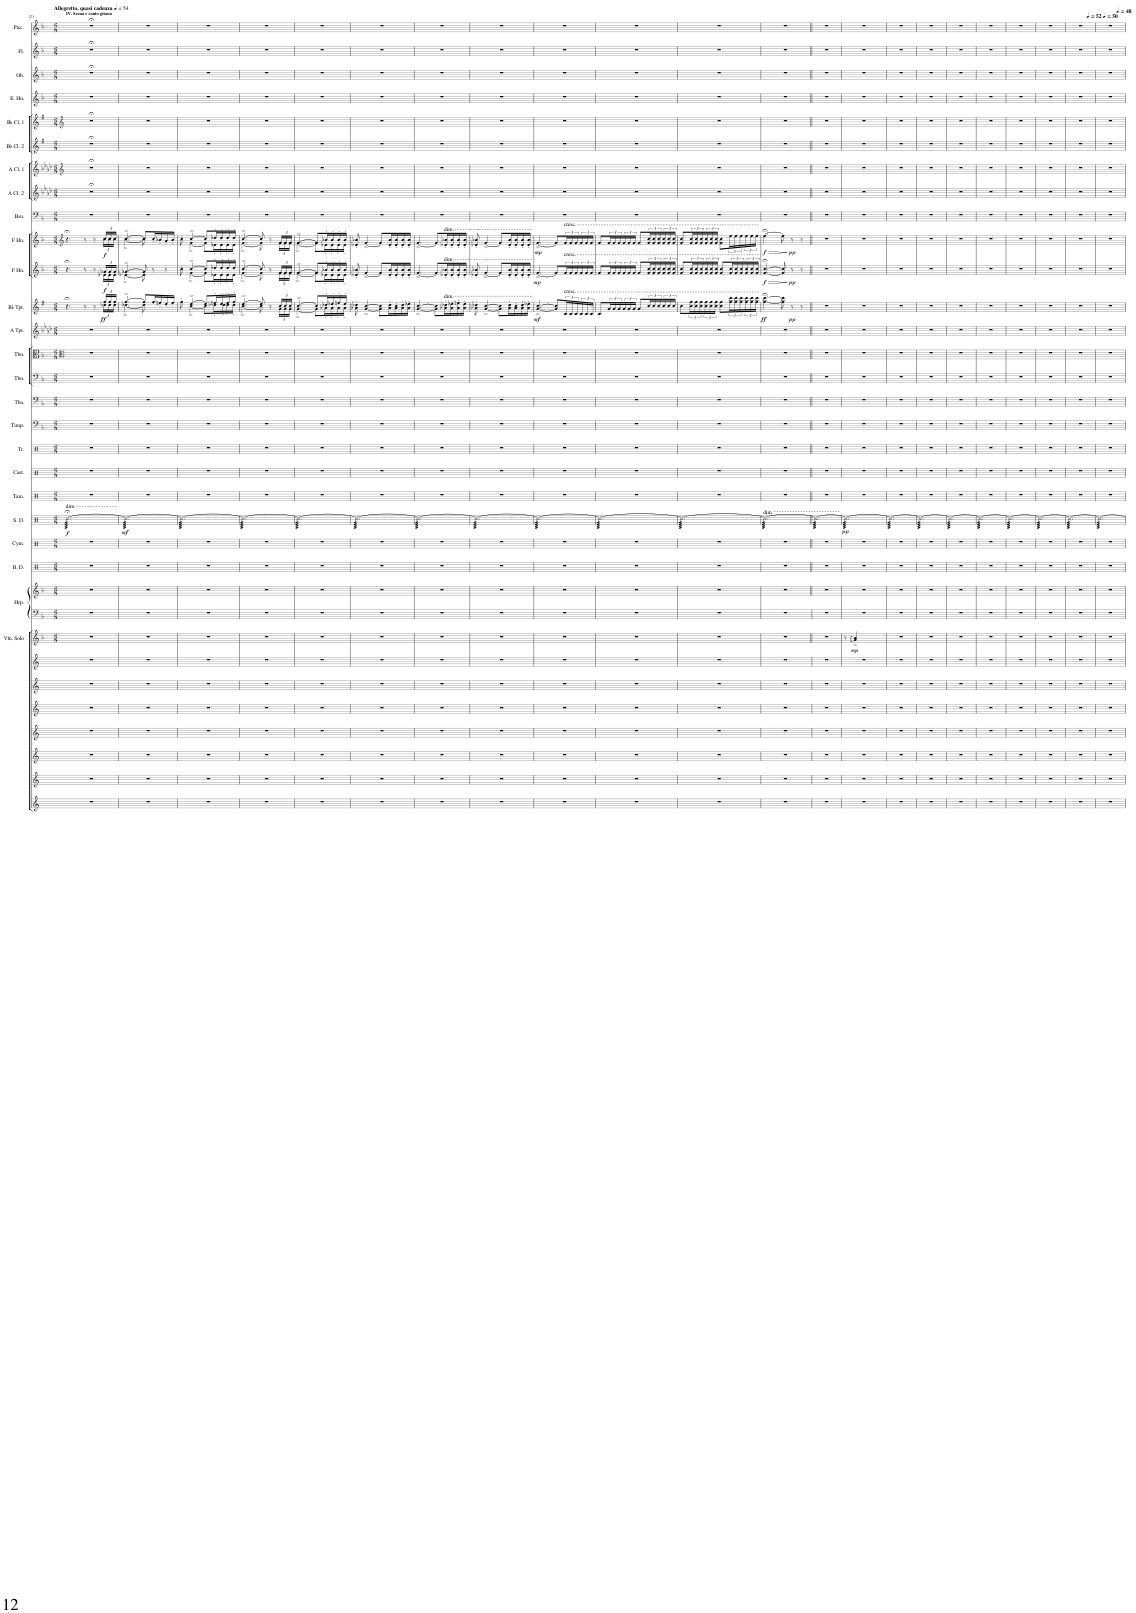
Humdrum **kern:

**kern	**kern	**kern	**kern	**kern	**kern	**kern	**kern	**dynam	**kern	**kern	**kern	**kern	**kern	**dynam	**kern	**kern	**kern	**kern	**kern	**kern	**kern	**kern	**kern	**dynam	**kern	**dynam	**kern	**dynam	**kern	**kern	**kern	**kern	**kern	**kern	**kern	**kern	**kern
*part32	*part31	*part30	*part29	*part28	*part27	*part26	*part25	*part25	*part24	*part24	*part23	*part22	*part21	*part21	*part20	*part19	*part18	*part17	*part16	*part15	*part14	*part13	*part12	*part12	*part11	*part11	*part10	*part10	*part9	*part8	*part7	*part6	*part5	*part4	*part3	*part2	*part1
*staff33	*staff32	*staff31	*staff30	*staff29	*staff28	*staff27	*staff26	*staff26	*staff25	*staff24	*staff23	*staff22	*staff21	*staff21	*staff20	*staff19	*staff18	*staff17	*staff16	*staff15	*staff14	*staff13	*staff12	*staff12	*staff11	*staff11	*staff10	*staff10	*staff9	*staff8	*staff7	*staff6	*staff5	*staff4	*staff3	*staff2	*staff1
*I"Piano	*I"Piano	*I"Piano	*I"Piano	*I"Piano	*I"Piano	*I"Piano	*I"Violin Solo	*	*I"Harp	*	*I"Bass Drum	*I"Cymbals	*I"Snare Drum	*	*I"Tambourine	*I"Castanets	*I"Triangle	*I"Timpani	*I"Tuba	*I"Trombone	*I"Trombone	*I"A Trumpet	*I"Bb Trumpet	*	*I"Horn in F	*	*I"Horn in F	*	*I"Bassoon	*I"A Clarinet 2	*I"A Clarinet 1	*I"Bb Clarinet 2	*I"Bb Clarinet 1	*I"English Horn	*I"Oboe	*I"Flute	*I"Piccolo
*I'Pno	*I'Pno	*I'Pno	*I'Pno	*I'Pno	*I'Pno	*I'Pno	*I'Vln. Solo	*	*I'Hrp.	*	*I'B. D.	*I'Cym.	*I'S. D.	*	*I'Tam.	*I'Cast.	*I'Tr.	*I'Timp.	*I'Tba.	*I'Tbn.	*I'Tbn.	*I'A Tpt.	*I'Bb Tpt.	*	*	*	*	*	*I'Bsn.	*I'A Cl. 2	*I'A Cl. 1	*I'Bb Cl. 2	*I'Bb Cl. 1	*I'E. Hn.	*I'Ob.	*I'Fl.	*I'Picc.
!!LO:PB:g=z
*clefG2	*clefG2	*clefG2	*clefG2	*clefG2	*clefG2	*clefG2	*clefG2	*	*clefF4	*clefG2	*clefX	*clefX	*clefX	*	*clefX	*clefX	*clefX	*clefF4	*clefF4	*clefF4	*clefC3	*clefG2	*clefG2	*	*clefG2	*	*clefG2	*	*clefF4	*clefG2	*clefG2	*clefG2	*clefG2	*clefG2	*clefG2	*clefG2	*clefG2
*	*	*	*	*	*	*	*	*	*	*	*	*	*	*	*	*	*	*	*	*	*	*Trd2c3	*Trd1c2	*	*Trd4c7	*	*Trd4c7	*	*	*Trd2c3	*Trd2c3	*Trd1c2	*Trd1c2	*Trd4c7	*	*	*Trd-7c-12
*k[]	*k[]	*k[]	*k[]	*k[]	*k[]	*k[]	*k[b-]	*	*k[b-]	*k[b-]	*k[]	*k[]	*k[]	*	*k[]	*k[]	*k[]	*k[b-]	*k[b-]	*k[b-]	*k[b-]	*k[b-e-a-d-]	*k[f#]	*	*k[b-]	*	*k[b-]	*	*k[b-]	*k[b-e-a-d-]	*k[b-e-a-d-]	*k[f#]	*k[f#]	*k[b-]	*k[b-]	*k[b-]	*k[b-]
*	*	*	*	*	*	*	*M6/8	*	*M6/8	*M6/8	*M6/8	*M6/8	*M6/8	*	*M6/8	*M6/8	*M6/8	*M6/8	*M6/8	*M6/8	*M6/8	*M6/8	*M6/8	*	*M6/8	*	*M6/8	*	*M6/8	*M6/8	*M6/8	*M6/8	*M6/8	*M6/8	*M6/8	*M6/8	*M6/8
*MM81	*MM81	*MM81	*MM81	*MM81	*MM81	*MM81	*MM81	*	*MM81	*MM81	*MM81	*MM81	*MM81	*	*MM81	*MM81	*MM81	*MM81	*MM81	*MM81	*MM81	*MM81	*MM81	*	*MM81	*	*MM81	*	*MM81	*MM81	*MM81	*MM81	*MM81	*MM81	*MM81	*MM81	*MM81
=273	=273	=273	=273	=273	=273	=273	=273	=273	=273	=273	=273	=273	=273	=273	=273	=273	=273	=273	=273	=273	=273	=273	=273	=273	=273	=273	=273	=273	=273	=273	=273	=273	=273	=273	=273	=273	=273
*	*	*	*	*	*	*	*	*	*	*	*	*	*	*	*	*	*	*	*	*	*	*	*^	*	*^	*	*^	*	*	*	*	*	*	*	*	*	*
!	!	!	!	!	!	!	!	!	!	!	!	!	!	!	!	!	!	!	!	!	!	!	!	!	!	!	!	!	!	!	!	!	!	!	!	!	!	!	!	!LO:TX:a:B:t=IV. Scena e canto gitano
!	!	!	!	!	!	!	!	!	!	!	!	!	!	!	!	!	!	!	!	!	!	!	!	!	!	!	!	!	!	!	!	!	!	!	!	!	!	!	!	!LO:TX:a:B:t=Allegretto, quasi cadenza
!	!	!	!	!	!	!	!	!	!	!	!	!	!LO:TX:a:t=dim.	!	!	!	!	!	!	!	!	!	!	!	!	!	!	!	!	!	!	!	!	!	!	!	!	!	!	!
!	!	!	!	!	!	!	!	!	!	!	!	!	!	!LO:DY:b	!	!	!	!	!	!	!	!	!	!	!	!	!	!	!	!	!	!	!	!	!	!	!	!	!	!
*	*	*	*	*	*	*	*	*	*	*	*	*	*tremolo	*	*	*	*	*	*	*	*	*	*	*	*	*	*	*	*	*	*	*	*	*	*	*	*	*	*	*
1r	1r	1r	1r	1r	1r	1r	2.r	.	2.r	2.r	2.r	2.r	[64Rcc;<\LLLL	f	2.r	2.r	2.r	2.r	2.r	2.r	2.r	2.r	4.r;<	8ryy	.	4.r;<	8ryy	.	4.r;<	8ryy	.	2.r	2.r;<	2.r;<	2.r;<	2.r;<	2.r	2.r;<	2.r;<	2.r;<
.	.	.	.	.	.	.	.	.	.	.	.	.	64Rcc;<\	.	.	.	.	.	.	.	.	.	.	.	.	.	.	.	.	.	.	.	.	.	.	.	.	.	.	.
.	.	.	.	.	.	.	.	.	.	.	.	.	64Rcc;<\	.	.	.	.	.	.	.	.	.	.	.	.	.	.	.	.	.	.	.	.	.	.	.	.	.	.	.
.	.	.	.	.	.	.	.	.	.	.	.	.	64Rcc;<\	.	.	.	.	.	.	.	.	.	.	.	.	.	.	.	.	.	.	.	.	.	.	.	.	.	.	.
.	.	.	.	.	.	.	.	.	.	.	.	.	64Rcc;<\	.	.	.	.	.	.	.	.	.	.	.	.	.	.	.	.	.	.	.	.	.	.	.	.	.	.	.
.	.	.	.	.	.	.	.	.	.	.	.	.	64Rcc;<\	.	.	.	.	.	.	.	.	.	.	.	.	.	.	.	.	.	.	.	.	.	.	.	.	.	.	.
.	.	.	.	.	.	.	.	.	.	.	.	.	64Rcc;<\	.	.	.	.	.	.	.	.	.	.	.	.	.	.	.	.	.	.	.	.	.	.	.	.	.	.	.
.	.	.	.	.	.	.	.	.	.	.	.	.	64Rcc;<\	.	.	.	.	.	.	.	.	.	.	.	.	.	.	.	.	.	.	.	.	.	.	.	.	.	.	.
.	.	.	.	.	.	.	.	.	.	.	.	.	64Rcc;<\	.	.	.	.	.	.	.	.	.	.	.	.	.	.	.	.	.	.	.	.	.	.	.	.	.	.	.
.	.	.	.	.	.	.	.	.	.	.	.	.	64Rcc;<\	.	.	.	.	.	.	.	.	.	.	.	.	.	.	.	.	.	.	.	.	.	.	.	.	.	.	.
.	.	.	.	.	.	.	.	.	.	.	.	.	64Rcc;<\	.	.	.	.	.	.	.	.	.	.	.	.	.	.	.	.	.	.	.	.	.	.	.	.	.	.	.
.	.	.	.	.	.	.	.	.	.	.	.	.	64Rcc;<\	.	.	.	.	.	.	.	.	.	.	.	.	.	.	.	.	.	.	.	.	.	.	.	.	.	.	.
.	.	.	.	.	.	.	.	.	.	.	.	.	64Rcc;<\	.	.	.	.	.	.	.	.	.	.	.	.	.	.	.	.	.	.	.	.	.	.	.	.	.	.	.
.	.	.	.	.	.	.	.	.	.	.	.	.	64Rcc;<\	.	.	.	.	.	.	.	.	.	.	.	.	.	.	.	.	.	.	.	.	.	.	.	.	.	.	.
.	.	.	.	.	.	.	.	.	.	.	.	.	64Rcc;<\	.	.	.	.	.	.	.	.	.	.	.	.	.	.	.	.	.	.	.	.	.	.	.	.	.	.	.
.	.	.	.	.	.	.	.	.	.	.	.	.	64Rcc;<\	.	.	.	.	.	.	.	.	.	.	.	.	.	.	.	.	.	.	.	.	.	.	.	.	.	.	.
.	.	.	.	.	.	.	.	.	.	.	.	.	64Rcc;<\	.	.	.	.	.	.	.	.	.	.	.	.	.	.	.	.	.	.	.	.	.	.	.	.	.	.	.
.	.	.	.	.	.	.	.	.	.	.	.	.	64Rcc;<\	.	.	.	.	.	.	.	.	.	.	.	.	.	.	.	.	.	.	.	.	.	.	.	.	.	.	.
.	.	.	.	.	.	.	.	.	.	.	.	.	64Rcc;<\	.	.	.	.	.	.	.	.	.	.	.	.	.	.	.	.	.	.	.	.	.	.	.	.	.	.	.
.	.	.	.	.	.	.	.	.	.	.	.	.	64Rcc;<\	.	.	.	.	.	.	.	.	.	.	.	.	.	.	.	.	.	.	.	.	.	.	.	.	.	.	.
.	.	.	.	.	.	.	.	.	.	.	.	.	64Rcc;<\	.	.	.	.	.	.	.	.	.	.	.	.	.	.	.	.	.	.	.	.	.	.	.	.	.	.	.
.	.	.	.	.	.	.	.	.	.	.	.	.	64Rcc;<\	.	.	.	.	.	.	.	.	.	.	.	.	.	.	.	.	.	.	.	.	.	.	.	.	.	.	.
.	.	.	.	.	.	.	.	.	.	.	.	.	64Rcc;<\	.	.	.	.	.	.	.	.	.	.	.	.	.	.	.	.	.	.	.	.	.	.	.	.	.	.	.
.	.	.	.	.	.	.	.	.	.	.	.	.	64Rcc;<\	.	.	.	.	.	.	.	.	.	.	.	.	.	.	.	.	.	.	.	.	.	.	.	.	.	.	.
*	*	*	*	*	*	*	*	*	*	*	*	*	*	*	*	*	*	*	*	*	*	*	*v	*v	*	*	*	*	*v	*v	*	*	*	*	*	*	*	*	*	*
*	*	*	*	*	*	*	*	*	*	*	*	*	*	*	*	*	*	*	*	*	*	*	*	*	*v	*v	*	*	*	*	*	*	*	*	*	*	*	*
.	.	.	.	.	.	.	.	.	.	.	.	.	64Rcc;<\	.	.	.	.	.	.	.	.	.	8r	.	8r	.	8r	.	.	.	.	.	.	.	.	.	.
.	.	.	.	.	.	.	.	.	.	.	.	.	64Rcc;<\	.	.	.	.	.	.	.	.	.	.	.	.	.	.	.	.	.	.	.	.	.	.	.	.
.	.	.	.	.	.	.	.	.	.	.	.	.	64Rcc;<\	.	.	.	.	.	.	.	.	.	.	.	.	.	.	.	.	.	.	.	.	.	.	.	.
.	.	.	.	.	.	.	.	.	.	.	.	.	64Rcc;<\	.	.	.	.	.	.	.	.	.	.	.	.	.	.	.	.	.	.	.	.	.	.	.	.
.	.	.	.	.	.	.	.	.	.	.	.	.	64Rcc;<\	.	.	.	.	.	.	.	.	.	.	.	.	.	.	.	.	.	.	.	.	.	.	.	.
.	.	.	.	.	.	.	.	.	.	.	.	.	64Rcc;<\	.	.	.	.	.	.	.	.	.	.	.	.	.	.	.	.	.	.	.	.	.	.	.	.
.	.	.	.	.	.	.	.	.	.	.	.	.	64Rcc;<\	.	.	.	.	.	.	.	.	.	.	.	.	.	.	.	.	.	.	.	.	.	.	.	.
.	.	.	.	.	.	.	.	.	.	.	.	.	64Rcc;<\	.	.	.	.	.	.	.	.	.	.	.	.	.	.	.	.	.	.	.	.	.	.	.	.
.	.	.	.	.	.	.	.	.	.	.	.	.	64Rcc;<\	.	.	.	.	.	.	.	.	.	8r	.	8r	.	8r	.	.	.	.	.	.	.	.	.	.
.	.	.	.	.	.	.	.	.	.	.	.	.	64Rcc;<\	.	.	.	.	.	.	.	.	.	.	.	.	.	.	.	.	.	.	.	.	.	.	.	.
.	.	.	.	.	.	.	.	.	.	.	.	.	64Rcc;<\	.	.	.	.	.	.	.	.	.	.	.	.	.	.	.	.	.	.	.	.	.	.	.	.
.	.	.	.	.	.	.	.	.	.	.	.	.	64Rcc;<\	.	.	.	.	.	.	.	.	.	.	.	.	.	.	.	.	.	.	.	.	.	.	.	.
.	.	.	.	.	.	.	.	.	.	.	.	.	64Rcc;<\	.	.	.	.	.	.	.	.	.	.	.	.	.	.	.	.	.	.	.	.	.	.	.	.
.	.	.	.	.	.	.	.	.	.	.	.	.	64Rcc;<\	.	.	.	.	.	.	.	.	.	.	.	.	.	.	.	.	.	.	.	.	.	.	.	.
.	.	.	.	.	.	.	.	.	.	.	.	.	64Rcc;<\	.	.	.	.	.	.	.	.	.	.	.	.	.	.	.	.	.	.	.	.	.	.	.	.
.	.	.	.	.	.	.	.	.	.	.	.	.	64Rcc;<\	.	.	.	.	.	.	.	.	.	.	.	.	.	.	.	.	.	.	.	.	.	.	.	.
*	*	*	*	*	*	*	*	*	*	*	*	*	*	*	*	*	*	*	*	*	*	*	*Xbrackettup	*	*Xbrackettup	*	*Xbrackettup	*	*	*	*	*	*	*	*	*	*
*	*	*	*	*	*	*	*	*	*	*	*	*	*	*	*	*	*	*	*	*	*	*	*^	*	*^	*	*^	*	*	*	*	*	*	*	*	*	*
!	!	!	!	!	!	!	!	!	!	!	!	!	!	!	!	!	!	!	!	!	!	!	!	!	!LO:DY:b	!	!	!LO:DY:b	!	!	!LO:DY:b	!	!	!	!	!	!	!	!	!
.	.	.	.	.	.	.	.	.	.	.	.	.	64Rcc;<\	.	.	.	.	.	.	.	.	.	24gg/LL	24dd-X\LL	ff	24g-X/LL	24e-X\LL	f	24cc/LL	24cc\LL	f	.	.	.	.	.	.	.	.	.
.	.	.	.	.	.	.	.	.	.	.	.	.	64Rcc;<\	.	.	.	.	.	.	.	.	.	.	.	.	.	.	.	.	.	.	.	.	.	.	.	.	.	.	.
.	.	.	.	.	.	.	.	.	.	.	.	.	64Rcc;<\	.	.	.	.	.	.	.	.	.	.	.	.	.	.	.	.	.	.	.	.	.	.	.	.	.	.	.
.	.	.	.	.	.	.	.	.	.	.	.	.	.	.	.	.	.	.	.	.	.	.	24gg/	24dd-\	.	24g-/	24e-\	.	24cc/	24cc\	.	.	.	.	.	.	.	.	.	.
.	.	.	.	.	.	.	.	.	.	.	.	.	64Rcc;<\	.	.	.	.	.	.	.	.	.	.	.	.	.	.	.	.	.	.	.	.	.	.	.	.	.	.	.
.	.	.	.	.	.	.	.	.	.	.	.	.	64Rcc;<\	.	.	.	.	.	.	.	.	.	.	.	.	.	.	.	.	.	.	.	.	.	.	.	.	.	.	.
.	.	.	.	.	.	.	.	.	.	.	.	.	64Rcc;<\	.	.	.	.	.	.	.	.	.	.	.	.	.	.	.	.	.	.	.	.	.	.	.	.	.	.	.
.	.	.	.	.	.	.	.	.	.	.	.	.	.	.	.	.	.	.	.	.	.	.	24gg/JJ	24dd-\JJ	.	24g-/JJ	24e-\JJ	.	24cc/JJ	24cc\JJ	.	.	.	.	.	.	.	.	.	.
.	.	.	.	.	.	.	.	.	.	.	.	.	64Rcc;<\	.	.	.	.	.	.	.	.	.	.	.	.	.	.	.	.	.	.	.	.	.	.	.	.	.	.	.
.	.	.	.	.	.	.	.	.	.	.	.	.	64Rcc;<\JJJJ	.	.	.	.	.	.	.	.	.	.	.	.	.	.	.	.	.	.	.	.	.	.	.	.	.	.	.
.	.	.	.	.	.	.	4ryy	.	4ryy	4ryy	4ryy	4ryy	4ryy	.	4ryy	4ryy	4ryy	4ryy	4ryy	4ryy	4ryy	4ryy	4ryy	4ryy	.	4ryy	4ryy	.	4ryy	4ryy	.	4ryy	4ryy	4ryy	4ryy	4ryy	4ryy	4ryy	4ryy	4ryy
=274	=274	=274	=274	=274	=274	=274	=274	=274	=274	=274	=274	=274	=274	=274	=274	=274	=274	=274	=274	=274	=274	=274	=274	=274	=274	=274	=274	=274	=274	=274	=274	=274	=274	=274	=274	=274	=274	=274	=274	=274
!	!	!	!	!	!	!	!	!	!	!	!	!	!	!LO:DY:b	!	!	!	!	!	!	!	!	!	!	!	!	!	!	!	!	!	!	!	!	!	!	!	!	!	!
1r	1r	1r	1r	1r	1r	1r	2.r	.	2.r	2.r	2.r	2.r	64Rcc\LLLL	mf	2.r	2.r	2.r	2.r	2.r	2.r	2.r	2.r	[4.gg^/	[4.dd-X^\	.	[4.g-X^/	[4.e-X^\	.	[4.cc^/	[4.cc^\	.	2.r	2.r	2.r	2.r	2.r	2.r	2.r	2.r	2.r
.	.	.	.	.	.	.	.	.	.	.	.	.	64Rcc\	.	.	.	.	.	.	.	.	.	.	.	.	.	.	.	.	.	.	.	.	.	.	.	.	.	.	.
.	.	.	.	.	.	.	.	.	.	.	.	.	64Rcc\	.	.	.	.	.	.	.	.	.	.	.	.	.	.	.	.	.	.	.	.	.	.	.	.	.	.	.
.	.	.	.	.	.	.	.	.	.	.	.	.	64Rcc\	.	.	.	.	.	.	.	.	.	.	.	.	.	.	.	.	.	.	.	.	.	.	.	.	.	.	.
.	.	.	.	.	.	.	.	.	.	.	.	.	64Rcc\	.	.	.	.	.	.	.	.	.	.	.	.	.	.	.	.	.	.	.	.	.	.	.	.	.	.	.
.	.	.	.	.	.	.	.	.	.	.	.	.	64Rcc\	.	.	.	.	.	.	.	.	.	.	.	.	.	.	.	.	.	.	.	.	.	.	.	.	.	.	.
.	.	.	.	.	.	.	.	.	.	.	.	.	64Rcc\	.	.	.	.	.	.	.	.	.	.	.	.	.	.	.	.	.	.	.	.	.	.	.	.	.	.	.
.	.	.	.	.	.	.	.	.	.	.	.	.	64Rcc\	.	.	.	.	.	.	.	.	.	.	.	.	.	.	.	.	.	.	.	.	.	.	.	.	.	.	.
.	.	.	.	.	.	.	.	.	.	.	.	.	64Rcc\	.	.	.	.	.	.	.	.	.	.	.	.	.	.	.	.	.	.	.	.	.	.	.	.	.	.	.
.	.	.	.	.	.	.	.	.	.	.	.	.	64Rcc\	.	.	.	.	.	.	.	.	.	.	.	.	.	.	.	.	.	.	.	.	.	.	.	.	.	.	.
.	.	.	.	.	.	.	.	.	.	.	.	.	64Rcc\	.	.	.	.	.	.	.	.	.	.	.	.	.	.	.	.	.	.	.	.	.	.	.	.	.	.	.
.	.	.	.	.	.	.	.	.	.	.	.	.	64Rcc\	.	.	.	.	.	.	.	.	.	.	.	.	.	.	.	.	.	.	.	.	.	.	.	.	.	.	.
.	.	.	.	.	.	.	.	.	.	.	.	.	64Rcc\	.	.	.	.	.	.	.	.	.	.	.	.	.	.	.	.	.	.	.	.	.	.	.	.	.	.	.
.	.	.	.	.	.	.	.	.	.	.	.	.	64Rcc\	.	.	.	.	.	.	.	.	.	.	.	.	.	.	.	.	.	.	.	.	.	.	.	.	.	.	.
.	.	.	.	.	.	.	.	.	.	.	.	.	64Rcc\	.	.	.	.	.	.	.	.	.	.	.	.	.	.	.	.	.	.	.	.	.	.	.	.	.	.	.
.	.	.	.	.	.	.	.	.	.	.	.	.	64Rcc\	.	.	.	.	.	.	.	.	.	.	.	.	.	.	.	.	.	.	.	.	.	.	.	.	.	.	.
.	.	.	.	.	.	.	.	.	.	.	.	.	64Rcc\	.	.	.	.	.	.	.	.	.	.	.	.	.	.	.	.	.	.	.	.	.	.	.	.	.	.	.
.	.	.	.	.	.	.	.	.	.	.	.	.	64Rcc\	.	.	.	.	.	.	.	.	.	.	.	.	.	.	.	.	.	.	.	.	.	.	.	.	.	.	.
.	.	.	.	.	.	.	.	.	.	.	.	.	64Rcc\	.	.	.	.	.	.	.	.	.	.	.	.	.	.	.	.	.	.	.	.	.	.	.	.	.	.	.
.	.	.	.	.	.	.	.	.	.	.	.	.	64Rcc\	.	.	.	.	.	.	.	.	.	.	.	.	.	.	.	.	.	.	.	.	.	.	.	.	.	.	.
.	.	.	.	.	.	.	.	.	.	.	.	.	64Rcc\	.	.	.	.	.	.	.	.	.	.	.	.	.	.	.	.	.	.	.	.	.	.	.	.	.	.	.
.	.	.	.	.	.	.	.	.	.	.	.	.	64Rcc\	.	.	.	.	.	.	.	.	.	.	.	.	.	.	.	.	.	.	.	.	.	.	.	.	.	.	.
.	.	.	.	.	.	.	.	.	.	.	.	.	64Rcc\	.	.	.	.	.	.	.	.	.	.	.	.	.	.	.	.	.	.	.	.	.	.	.	.	.	.	.
.	.	.	.	.	.	.	.	.	.	.	.	.	64Rcc\	.	.	.	.	.	.	.	.	.	.	.	.	.	.	.	.	.	.	.	.	.	.	.	.	.	.	.
.	.	.	.	.	.	.	.	.	.	.	.	.	64Rcc\	.	.	.	.	.	.	.	.	.	8gg/L]	8dd-\]	.	8g-/]	8e-\]	.	8cc/L]	8cc\]	.	.	.	.	.	.	.	.	.	.
.	.	.	.	.	.	.	.	.	.	.	.	.	64Rcc\	.	.	.	.	.	.	.	.	.	.	.	.	.	.	.	.	.	.	.	.	.	.	.	.	.	.	.
.	.	.	.	.	.	.	.	.	.	.	.	.	64Rcc\	.	.	.	.	.	.	.	.	.	.	.	.	.	.	.	.	.	.	.	.	.	.	.	.	.	.	.
.	.	.	.	.	.	.	.	.	.	.	.	.	64Rcc\	.	.	.	.	.	.	.	.	.	.	.	.	.	.	.	.	.	.	.	.	.	.	.	.	.	.	.
.	.	.	.	.	.	.	.	.	.	.	.	.	64Rcc\	.	.	.	.	.	.	.	.	.	.	.	.	.	.	.	.	.	.	.	.	.	.	.	.	.	.	.
.	.	.	.	.	.	.	.	.	.	.	.	.	64Rcc\	.	.	.	.	.	.	.	.	.	.	.	.	.	.	.	.	.	.	.	.	.	.	.	.	.	.	.
.	.	.	.	.	.	.	.	.	.	.	.	.	64Rcc\	.	.	.	.	.	.	.	.	.	.	.	.	.	.	.	.	.	.	.	.	.	.	.	.	.	.	.
.	.	.	.	.	.	.	.	.	.	.	.	.	64Rcc\	.	.	.	.	.	.	.	.	.	.	.	.	.	.	.	.	.	.	.	.	.	.	.	.	.	.	.
.	.	.	.	.	.	.	.	.	.	.	.	.	64Rcc\	.	.	.	.	.	.	.	.	.	16gg'/L	4ryy	.	8r	4ryy	.	16cc'/L	4ryy	.	.	.	.	.	.	.	.	.	.
.	.	.	.	.	.	.	.	.	.	.	.	.	64Rcc\	.	.	.	.	.	.	.	.	.	.	.	.	.	.	.	.	.	.	.	.	.	.	.	.	.	.	.
.	.	.	.	.	.	.	.	.	.	.	.	.	64Rcc\	.	.	.	.	.	.	.	.	.	.	.	.	.	.	.	.	.	.	.	.	.	.	.	.	.	.	.
.	.	.	.	.	.	.	.	.	.	.	.	.	64Rcc\	.	.	.	.	.	.	.	.	.	.	.	.	.	.	.	.	.	.	.	.	.	.	.	.	.	.	.
.	.	.	.	.	.	.	.	.	.	.	.	.	64Rcc\	.	.	.	.	.	.	.	.	.	16ffn'/	.	.	.	.	.	16b-X'/	.	.	.	.	.	.	.	.	.	.	.
.	.	.	.	.	.	.	.	.	.	.	.	.	64Rcc\	.	.	.	.	.	.	.	.	.	.	.	.	.	.	.	.	.	.	.	.	.	.	.	.	.	.	.
.	.	.	.	.	.	.	.	.	.	.	.	.	64Rcc\	.	.	.	.	.	.	.	.	.	.	.	.	.	.	.	.	.	.	.	.	.	.	.	.	.	.	.
.	.	.	.	.	.	.	.	.	.	.	.	.	64Rcc\	.	.	.	.	.	.	.	.	.	.	.	.	.	.	.	.	.	.	.	.	.	.	.	.	.	.	.
.	.	.	.	.	.	.	.	.	.	.	.	.	64Rcc\	.	.	.	.	.	.	.	.	.	16ee'/	.	.	8r	.	.	16a'/	.	.	.	.	.	.	.	.	.	.	.
.	.	.	.	.	.	.	.	.	.	.	.	.	64Rcc\	.	.	.	.	.	.	.	.	.	.	.	.	.	.	.	.	.	.	.	.	.	.	.	.	.	.	.
.	.	.	.	.	.	.	.	.	.	.	.	.	64Rcc\	.	.	.	.	.	.	.	.	.	.	.	.	.	.	.	.	.	.	.	.	.	.	.	.	.	.	.
.	.	.	.	.	.	.	.	.	.	.	.	.	64Rcc\	.	.	.	.	.	.	.	.	.	.	.	.	.	.	.	.	.	.	.	.	.	.	.	.	.	.	.
.	.	.	.	.	.	.	.	.	.	.	.	.	64Rcc\	.	.	.	.	.	.	.	.	.	16ff'/JJ	.	.	.	.	.	16b-'/JJ	.	.	.	.	.	.	.	.	.	.	.
.	.	.	.	.	.	.	.	.	.	.	.	.	64Rcc\	.	.	.	.	.	.	.	.	.	.	.	.	.	.	.	.	.	.	.	.	.	.	.	.	.	.	.
.	.	.	.	.	.	.	.	.	.	.	.	.	64Rcc\	.	.	.	.	.	.	.	.	.	.	.	.	.	.	.	.	.	.	.	.	.	.	.	.	.	.	.
.	.	.	.	.	.	.	.	.	.	.	.	.	64Rcc\JJJJ	.	.	.	.	.	.	.	.	.	.	.	.	.	.	.	.	.	.	.	.	.	.	.	.	.	.	.
.	.	.	.	.	.	.	4ryy	.	4ryy	4ryy	4ryy	4ryy	4ryy	.	4ryy	4ryy	4ryy	4ryy	4ryy	4ryy	4ryy	4ryy	4ryy	4ryy	.	4ryy	4ryy	.	4ryy	4ryy	.	4ryy	4ryy	4ryy	4ryy	4ryy	4ryy	4ryy	4ryy	4ryy
=275	=275	=275	=275	=275	=275	=275	=275	=275	=275	=275	=275	=275	=275	=275	=275	=275	=275	=275	=275	=275	=275	=275	=275	=275	=275	=275	=275	=275	=275	=275	=275	=275	=275	=275	=275	=275	=275	=275	=275	=275
1r	1r	1r	1r	1r	1r	1r	2.r	.	2.r	2.r	2.r	2.r	64Rcc\LLLL	.	2.r	2.r	2.r	2.r	2.r	2.r	2.r	2.r	8gg'\	8ryy	.	8cc'\	8ryy	.	8cc'\	8ryy	.	2.r	2.r	2.r	2.r	2.r	2.r	2.r	2.r	2.r
.	.	.	.	.	.	.	.	.	.	.	.	.	64Rcc\	.	.	.	.	.	.	.	.	.	.	.	.	.	.	.	.	.	.	.	.	.	.	.	.	.	.	.
.	.	.	.	.	.	.	.	.	.	.	.	.	64Rcc\	.	.	.	.	.	.	.	.	.	.	.	.	.	.	.	.	.	.	.	.	.	.	.	.	.	.	.
.	.	.	.	.	.	.	.	.	.	.	.	.	64Rcc\	.	.	.	.	.	.	.	.	.	.	.	.	.	.	.	.	.	.	.	.	.	.	.	.	.	.	.
.	.	.	.	.	.	.	.	.	.	.	.	.	64Rcc\	.	.	.	.	.	.	.	.	.	.	.	.	.	.	.	.	.	.	.	.	.	.	.	.	.	.	.
.	.	.	.	.	.	.	.	.	.	.	.	.	64Rcc\	.	.	.	.	.	.	.	.	.	.	.	.	.	.	.	.	.	.	.	.	.	.	.	.	.	.	.
.	.	.	.	.	.	.	.	.	.	.	.	.	64Rcc\	.	.	.	.	.	.	.	.	.	.	.	.	.	.	.	.	.	.	.	.	.	.	.	.	.	.	.
.	.	.	.	.	.	.	.	.	.	.	.	.	64Rcc\	.	.	.	.	.	.	.	.	.	.	.	.	.	.	.	.	.	.	.	.	.	.	.	.	.	.	.
.	.	.	.	.	.	.	.	.	.	.	.	.	64Rcc\	.	.	.	.	.	.	.	.	.	[4ee^/	[4cc^\	.	[4cc^/	[4f^\	.	[4cc^/	[4f^\	.	.	.	.	.	.	.	.	.	.
.	.	.	.	.	.	.	.	.	.	.	.	.	64Rcc\	.	.	.	.	.	.	.	.	.	.	.	.	.	.	.	.	.	.	.	.	.	.	.	.	.	.	.
.	.	.	.	.	.	.	.	.	.	.	.	.	64Rcc\	.	.	.	.	.	.	.	.	.	.	.	.	.	.	.	.	.	.	.	.	.	.	.	.	.	.	.
.	.	.	.	.	.	.	.	.	.	.	.	.	64Rcc\	.	.	.	.	.	.	.	.	.	.	.	.	.	.	.	.	.	.	.	.	.	.	.	.	.	.	.
.	.	.	.	.	.	.	.	.	.	.	.	.	64Rcc\	.	.	.	.	.	.	.	.	.	.	.	.	.	.	.	.	.	.	.	.	.	.	.	.	.	.	.
.	.	.	.	.	.	.	.	.	.	.	.	.	64Rcc\	.	.	.	.	.	.	.	.	.	.	.	.	.	.	.	.	.	.	.	.	.	.	.	.	.	.	.
.	.	.	.	.	.	.	.	.	.	.	.	.	64Rcc\	.	.	.	.	.	.	.	.	.	.	.	.	.	.	.	.	.	.	.	.	.	.	.	.	.	.	.
.	.	.	.	.	.	.	.	.	.	.	.	.	64Rcc\	.	.	.	.	.	.	.	.	.	.	.	.	.	.	.	.	.	.	.	.	.	.	.	.	.	.	.
.	.	.	.	.	.	.	.	.	.	.	.	.	64Rcc\	.	.	.	.	.	.	.	.	.	.	.	.	.	.	.	.	.	.	.	.	.	.	.	.	.	.	.
.	.	.	.	.	.	.	.	.	.	.	.	.	64Rcc\	.	.	.	.	.	.	.	.	.	.	.	.	.	.	.	.	.	.	.	.	.	.	.	.	.	.	.
.	.	.	.	.	.	.	.	.	.	.	.	.	64Rcc\	.	.	.	.	.	.	.	.	.	.	.	.	.	.	.	.	.	.	.	.	.	.	.	.	.	.	.
.	.	.	.	.	.	.	.	.	.	.	.	.	64Rcc\	.	.	.	.	.	.	.	.	.	.	.	.	.	.	.	.	.	.	.	.	.	.	.	.	.	.	.
.	.	.	.	.	.	.	.	.	.	.	.	.	64Rcc\	.	.	.	.	.	.	.	.	.	.	.	.	.	.	.	.	.	.	.	.	.	.	.	.	.	.	.
.	.	.	.	.	.	.	.	.	.	.	.	.	64Rcc\	.	.	.	.	.	.	.	.	.	.	.	.	.	.	.	.	.	.	.	.	.	.	.	.	.	.	.
.	.	.	.	.	.	.	.	.	.	.	.	.	64Rcc\	.	.	.	.	.	.	.	.	.	.	.	.	.	.	.	.	.	.	.	.	.	.	.	.	.	.	.
.	.	.	.	.	.	.	.	.	.	.	.	.	64Rcc\	.	.	.	.	.	.	.	.	.	.	.	.	.	.	.	.	.	.	.	.	.	.	.	.	.	.	.
.	.	.	.	.	.	.	.	.	.	.	.	.	64Rcc\	.	.	.	.	.	.	.	.	.	8ee/L]	8cc\L]	.	8cc/L]	8f\L]	.	8cc/L]	8f\L]	.	.	.	.	.	.	.	.	.	.
.	.	.	.	.	.	.	.	.	.	.	.	.	64Rcc\	.	.	.	.	.	.	.	.	.	.	.	.	.	.	.	.	.	.	.	.	.	.	.	.	.	.	.
.	.	.	.	.	.	.	.	.	.	.	.	.	64Rcc\	.	.	.	.	.	.	.	.	.	.	.	.	.	.	.	.	.	.	.	.	.	.	.	.	.	.	.
.	.	.	.	.	.	.	.	.	.	.	.	.	64Rcc\	.	.	.	.	.	.	.	.	.	.	.	.	.	.	.	.	.	.	.	.	.	.	.	.	.	.	.
.	.	.	.	.	.	.	.	.	.	.	.	.	64Rcc\	.	.	.	.	.	.	.	.	.	.	.	.	.	.	.	.	.	.	.	.	.	.	.	.	.	.	.
.	.	.	.	.	.	.	.	.	.	.	.	.	64Rcc\	.	.	.	.	.	.	.	.	.	.	.	.	.	.	.	.	.	.	.	.	.	.	.	.	.	.	.
.	.	.	.	.	.	.	.	.	.	.	.	.	64Rcc\	.	.	.	.	.	.	.	.	.	.	.	.	.	.	.	.	.	.	.	.	.	.	.	.	.	.	.
.	.	.	.	.	.	.	.	.	.	.	.	.	64Rcc\	.	.	.	.	.	.	.	.	.	.	.	.	.	.	.	.	.	.	.	.	.	.	.	.	.	.	.
.	.	.	.	.	.	.	.	.	.	.	.	.	64Rcc\	.	.	.	.	.	.	.	.	.	16ffn'/L	16dd-X'\L	.	16dd-X'/L	16e-X'\L	.	16dd-X'/L	16e-X'\L	.	.	.	.	.	.	.	.	.	.
.	.	.	.	.	.	.	.	.	.	.	.	.	64Rcc\	.	.	.	.	.	.	.	.	.	.	.	.	.	.	.	.	.	.	.	.	.	.	.	.	.	.	.
.	.	.	.	.	.	.	.	.	.	.	.	.	64Rcc\	.	.	.	.	.	.	.	.	.	.	.	.	.	.	.	.	.	.	.	.	.	.	.	.	.	.	.
.	.	.	.	.	.	.	.	.	.	.	.	.	64Rcc\	.	.	.	.	.	.	.	.	.	.	.	.	.	.	.	.	.	.	.	.	.	.	.	.	.	.	.
.	.	.	.	.	.	.	.	.	.	.	.	.	64Rcc\	.	.	.	.	.	.	.	.	.	16ee'/	16dd-'\	.	16dd-'/	16e-'\	.	16dd-'/	16e-'\	.	.	.	.	.	.	.	.	.	.
.	.	.	.	.	.	.	.	.	.	.	.	.	64Rcc\	.	.	.	.	.	.	.	.	.	.	.	.	.	.	.	.	.	.	.	.	.	.	.	.	.	.	.
.	.	.	.	.	.	.	.	.	.	.	.	.	64Rcc\	.	.	.	.	.	.	.	.	.	.	.	.	.	.	.	.	.	.	.	.	.	.	.	.	.	.	.
.	.	.	.	.	.	.	.	.	.	.	.	.	64Rcc\	.	.	.	.	.	.	.	.	.	.	.	.	.	.	.	.	.	.	.	.	.	.	.	.	.	.	.
.	.	.	.	.	.	.	.	.	.	.	.	.	64Rcc\	.	.	.	.	.	.	.	.	.	16ff'/	16dd-'\	.	16dd-'/	16e-'\	.	16dd-'/	16e-'\	.	.	.	.	.	.	.	.	.	.
.	.	.	.	.	.	.	.	.	.	.	.	.	64Rcc\	.	.	.	.	.	.	.	.	.	.	.	.	.	.	.	.	.	.	.	.	.	.	.	.	.	.	.
.	.	.	.	.	.	.	.	.	.	.	.	.	64Rcc\	.	.	.	.	.	.	.	.	.	.	.	.	.	.	.	.	.	.	.	.	.	.	.	.	.	.	.
.	.	.	.	.	.	.	.	.	.	.	.	.	64Rcc\	.	.	.	.	.	.	.	.	.	.	.	.	.	.	.	.	.	.	.	.	.	.	.	.	.	.	.
.	.	.	.	.	.	.	.	.	.	.	.	.	64Rcc\	.	.	.	.	.	.	.	.	.	16gg'/JJ	16dd-'\JJ	.	16dd-'/JJ	16e-'\JJ	.	16dd-'/JJ	16e-'\JJ	.	.	.	.	.	.	.	.	.	.
.	.	.	.	.	.	.	.	.	.	.	.	.	64Rcc\	.	.	.	.	.	.	.	.	.	.	.	.	.	.	.	.	.	.	.	.	.	.	.	.	.	.	.
.	.	.	.	.	.	.	.	.	.	.	.	.	64Rcc\	.	.	.	.	.	.	.	.	.	.	.	.	.	.	.	.	.	.	.	.	.	.	.	.	.	.	.
.	.	.	.	.	.	.	.	.	.	.	.	.	64Rcc\JJJJ	.	.	.	.	.	.	.	.	.	.	.	.	.	.	.	.	.	.	.	.	.	.	.	.	.	.	.
.	.	.	.	.	.	.	4ryy	.	4ryy	4ryy	4ryy	4ryy	4ryy	.	4ryy	4ryy	4ryy	4ryy	4ryy	4ryy	4ryy	4ryy	4ryy	4ryy	.	4ryy	4ryy	.	4ryy	4ryy	.	4ryy	4ryy	4ryy	4ryy	4ryy	4ryy	4ryy	4ryy	4ryy
=276	=276	=276	=276	=276	=276	=276	=276	=276	=276	=276	=276	=276	=276	=276	=276	=276	=276	=276	=276	=276	=276	=276	=276	=276	=276	=276	=276	=276	=276	=276	=276	=276	=276	=276	=276	=276	=276	=276	=276	=276
1r	1r	1r	1r	1r	1r	1r	2.r	.	2.r	2.r	2.r	2.r	64Rcc\LLLL	.	2.r	2.r	2.r	2.r	2.r	2.r	2.r	2.r	[4.ee^/	[4.cc^\	.	[4.cc^/	[4.f^\	.	[4.cc^/	[4.f^\	.	2.r	2.r	2.r	2.r	2.r	2.r	2.r	2.r	2.r
.	.	.	.	.	.	.	.	.	.	.	.	.	64Rcc\	.	.	.	.	.	.	.	.	.	.	.	.	.	.	.	.	.	.	.	.	.	.	.	.	.	.	.
.	.	.	.	.	.	.	.	.	.	.	.	.	64Rcc\	.	.	.	.	.	.	.	.	.	.	.	.	.	.	.	.	.	.	.	.	.	.	.	.	.	.	.
.	.	.	.	.	.	.	.	.	.	.	.	.	64Rcc\	.	.	.	.	.	.	.	.	.	.	.	.	.	.	.	.	.	.	.	.	.	.	.	.	.	.	.
.	.	.	.	.	.	.	.	.	.	.	.	.	64Rcc\	.	.	.	.	.	.	.	.	.	.	.	.	.	.	.	.	.	.	.	.	.	.	.	.	.	.	.
.	.	.	.	.	.	.	.	.	.	.	.	.	64Rcc\	.	.	.	.	.	.	.	.	.	.	.	.	.	.	.	.	.	.	.	.	.	.	.	.	.	.	.
.	.	.	.	.	.	.	.	.	.	.	.	.	64Rcc\	.	.	.	.	.	.	.	.	.	.	.	.	.	.	.	.	.	.	.	.	.	.	.	.	.	.	.
.	.	.	.	.	.	.	.	.	.	.	.	.	64Rcc\	.	.	.	.	.	.	.	.	.	.	.	.	.	.	.	.	.	.	.	.	.	.	.	.	.	.	.
.	.	.	.	.	.	.	.	.	.	.	.	.	64Rcc\	.	.	.	.	.	.	.	.	.	.	.	.	.	.	.	.	.	.	.	.	.	.	.	.	.	.	.
.	.	.	.	.	.	.	.	.	.	.	.	.	64Rcc\	.	.	.	.	.	.	.	.	.	.	.	.	.	.	.	.	.	.	.	.	.	.	.	.	.	.	.
.	.	.	.	.	.	.	.	.	.	.	.	.	64Rcc\	.	.	.	.	.	.	.	.	.	.	.	.	.	.	.	.	.	.	.	.	.	.	.	.	.	.	.
.	.	.	.	.	.	.	.	.	.	.	.	.	64Rcc\	.	.	.	.	.	.	.	.	.	.	.	.	.	.	.	.	.	.	.	.	.	.	.	.	.	.	.
.	.	.	.	.	.	.	.	.	.	.	.	.	64Rcc\	.	.	.	.	.	.	.	.	.	.	.	.	.	.	.	.	.	.	.	.	.	.	.	.	.	.	.
.	.	.	.	.	.	.	.	.	.	.	.	.	64Rcc\	.	.	.	.	.	.	.	.	.	.	.	.	.	.	.	.	.	.	.	.	.	.	.	.	.	.	.
.	.	.	.	.	.	.	.	.	.	.	.	.	64Rcc\	.	.	.	.	.	.	.	.	.	.	.	.	.	.	.	.	.	.	.	.	.	.	.	.	.	.	.
.	.	.	.	.	.	.	.	.	.	.	.	.	64Rcc\	.	.	.	.	.	.	.	.	.	.	.	.	.	.	.	.	.	.	.	.	.	.	.	.	.	.	.
.	.	.	.	.	.	.	.	.	.	.	.	.	64Rcc\	.	.	.	.	.	.	.	.	.	.	.	.	.	.	.	.	.	.	.	.	.	.	.	.	.	.	.
.	.	.	.	.	.	.	.	.	.	.	.	.	64Rcc\	.	.	.	.	.	.	.	.	.	.	.	.	.	.	.	.	.	.	.	.	.	.	.	.	.	.	.
.	.	.	.	.	.	.	.	.	.	.	.	.	64Rcc\	.	.	.	.	.	.	.	.	.	.	.	.	.	.	.	.	.	.	.	.	.	.	.	.	.	.	.
.	.	.	.	.	.	.	.	.	.	.	.	.	64Rcc\	.	.	.	.	.	.	.	.	.	.	.	.	.	.	.	.	.	.	.	.	.	.	.	.	.	.	.
.	.	.	.	.	.	.	.	.	.	.	.	.	64Rcc\	.	.	.	.	.	.	.	.	.	.	.	.	.	.	.	.	.	.	.	.	.	.	.	.	.	.	.
.	.	.	.	.	.	.	.	.	.	.	.	.	64Rcc\	.	.	.	.	.	.	.	.	.	.	.	.	.	.	.	.	.	.	.	.	.	.	.	.	.	.	.
.	.	.	.	.	.	.	.	.	.	.	.	.	64Rcc\	.	.	.	.	.	.	.	.	.	.	.	.	.	.	.	.	.	.	.	.	.	.	.	.	.	.	.
.	.	.	.	.	.	.	.	.	.	.	.	.	64Rcc\	.	.	.	.	.	.	.	.	.	.	.	.	.	.	.	.	.	.	.	.	.	.	.	.	.	.	.
.	.	.	.	.	.	.	.	.	.	.	.	.	64Rcc\	.	.	.	.	.	.	.	.	.	8ee/]	8cc\]	.	8cc/]	8f\]	.	8cc/]	8f\]	.	.	.	.	.	.	.	.	.	.
.	.	.	.	.	.	.	.	.	.	.	.	.	64Rcc\	.	.	.	.	.	.	.	.	.	.	.	.	.	.	.	.	.	.	.	.	.	.	.	.	.	.	.
.	.	.	.	.	.	.	.	.	.	.	.	.	64Rcc\	.	.	.	.	.	.	.	.	.	.	.	.	.	.	.	.	.	.	.	.	.	.	.	.	.	.	.
.	.	.	.	.	.	.	.	.	.	.	.	.	64Rcc\	.	.	.	.	.	.	.	.	.	.	.	.	.	.	.	.	.	.	.	.	.	.	.	.	.	.	.
.	.	.	.	.	.	.	.	.	.	.	.	.	64Rcc\	.	.	.	.	.	.	.	.	.	.	.	.	.	.	.	.	.	.	.	.	.	.	.	.	.	.	.
.	.	.	.	.	.	.	.	.	.	.	.	.	64Rcc\	.	.	.	.	.	.	.	.	.	.	.	.	.	.	.	.	.	.	.	.	.	.	.	.	.	.	.
.	.	.	.	.	.	.	.	.	.	.	.	.	64Rcc\	.	.	.	.	.	.	.	.	.	.	.	.	.	.	.	.	.	.	.	.	.	.	.	.	.	.	.
.	.	.	.	.	.	.	.	.	.	.	.	.	64Rcc\	.	.	.	.	.	.	.	.	.	.	.	.	.	.	.	.	.	.	.	.	.	.	.	.	.	.	.
.	.	.	.	.	.	.	.	.	.	.	.	.	64Rcc\	.	.	.	.	.	.	.	.	.	8r	8ryy	.	8r	8ryy	.	8r	8ryy	.	.	.	.	.	.	.	.	.	.
.	.	.	.	.	.	.	.	.	.	.	.	.	64Rcc\	.	.	.	.	.	.	.	.	.	.	.	.	.	.	.	.	.	.	.	.	.	.	.	.	.	.	.
.	.	.	.	.	.	.	.	.	.	.	.	.	64Rcc\	.	.	.	.	.	.	.	.	.	.	.	.	.	.	.	.	.	.	.	.	.	.	.	.	.	.	.
.	.	.	.	.	.	.	.	.	.	.	.	.	64Rcc\	.	.	.	.	.	.	.	.	.	.	.	.	.	.	.	.	.	.	.	.	.	.	.	.	.	.	.
.	.	.	.	.	.	.	.	.	.	.	.	.	64Rcc\	.	.	.	.	.	.	.	.	.	.	.	.	.	.	.	.	.	.	.	.	.	.	.	.	.	.	.
.	.	.	.	.	.	.	.	.	.	.	.	.	64Rcc\	.	.	.	.	.	.	.	.	.	.	.	.	.	.	.	.	.	.	.	.	.	.	.	.	.	.	.
.	.	.	.	.	.	.	.	.	.	.	.	.	64Rcc\	.	.	.	.	.	.	.	.	.	.	.	.	.	.	.	.	.	.	.	.	.	.	.	.	.	.	.
.	.	.	.	.	.	.	.	.	.	.	.	.	64Rcc\	.	.	.	.	.	.	.	.	.	.	.	.	.	.	.	.	.	.	.	.	.	.	.	.	.	.	.
.	.	.	.	.	.	.	.	.	.	.	.	.	64Rcc\	.	.	.	.	.	.	.	.	.	24cc/LL	24g\LL	.	24f/LL	24f\LL	.	24f/LL	24f\LL	.	.	.	.	.	.	.	.	.	.
.	.	.	.	.	.	.	.	.	.	.	.	.	64Rcc\	.	.	.	.	.	.	.	.	.	.	.	.	.	.	.	.	.	.	.	.	.	.	.	.	.	.	.
.	.	.	.	.	.	.	.	.	.	.	.	.	64Rcc\	.	.	.	.	.	.	.	.	.	.	.	.	.	.	.	.	.	.	.	.	.	.	.	.	.	.	.
.	.	.	.	.	.	.	.	.	.	.	.	.	.	.	.	.	.	.	.	.	.	.	24cc/	24g\	.	24f/	24f\	.	24f/	24f\	.	.	.	.	.	.	.	.	.	.
.	.	.	.	.	.	.	.	.	.	.	.	.	64Rcc\	.	.	.	.	.	.	.	.	.	.	.	.	.	.	.	.	.	.	.	.	.	.	.	.	.	.	.
.	.	.	.	.	.	.	.	.	.	.	.	.	64Rcc\	.	.	.	.	.	.	.	.	.	.	.	.	.	.	.	.	.	.	.	.	.	.	.	.	.	.	.
.	.	.	.	.	.	.	.	.	.	.	.	.	64Rcc\	.	.	.	.	.	.	.	.	.	.	.	.	.	.	.	.	.	.	.	.	.	.	.	.	.	.	.
.	.	.	.	.	.	.	.	.	.	.	.	.	.	.	.	.	.	.	.	.	.	.	24cc/JJ	24g\JJ	.	24f/JJ	24f\JJ	.	24f/JJ	24f\JJ	.	.	.	.	.	.	.	.	.	.
.	.	.	.	.	.	.	.	.	.	.	.	.	64Rcc\	.	.	.	.	.	.	.	.	.	.	.	.	.	.	.	.	.	.	.	.	.	.	.	.	.	.	.
.	.	.	.	.	.	.	.	.	.	.	.	.	64Rcc\JJJJ	.	.	.	.	.	.	.	.	.	.	.	.	.	.	.	.	.	.	.	.	.	.	.	.	.	.	.
.	.	.	.	.	.	.	4ryy	.	4ryy	4ryy	4ryy	4ryy	4ryy	.	4ryy	4ryy	4ryy	4ryy	4ryy	4ryy	4ryy	4ryy	4ryy	4ryy	.	4ryy	4ryy	.	4ryy	4ryy	.	4ryy	4ryy	4ryy	4ryy	4ryy	4ryy	4ryy	4ryy	4ryy
=277	=277	=277	=277	=277	=277	=277	=277	=277	=277	=277	=277	=277	=277	=277	=277	=277	=277	=277	=277	=277	=277	=277	=277	=277	=277	=277	=277	=277	=277	=277	=277	=277	=277	=277	=277	=277	=277	=277	=277	=277
1r	1r	1r	1r	1r	1r	1r	2.r	.	2.r	2.r	2.r	2.r	64Rcc\LLLL	.	2.r	2.r	2.r	2.r	2.r	2.r	2.r	2.r	[4.cc^/	[4.g^\	.	[4.f^/	[4.f^\	.	[4.f^/	[4.f^\	.	2.r	2.r	2.r	2.r	2.r	2.r	2.r	2.r	2.r
.	.	.	.	.	.	.	.	.	.	.	.	.	64Rcc\	.	.	.	.	.	.	.	.	.	.	.	.	.	.	.	.	.	.	.	.	.	.	.	.	.	.	.
.	.	.	.	.	.	.	.	.	.	.	.	.	64Rcc\	.	.	.	.	.	.	.	.	.	.	.	.	.	.	.	.	.	.	.	.	.	.	.	.	.	.	.
.	.	.	.	.	.	.	.	.	.	.	.	.	64Rcc\	.	.	.	.	.	.	.	.	.	.	.	.	.	.	.	.	.	.	.	.	.	.	.	.	.	.	.
.	.	.	.	.	.	.	.	.	.	.	.	.	64Rcc\	.	.	.	.	.	.	.	.	.	.	.	.	.	.	.	.	.	.	.	.	.	.	.	.	.	.	.
.	.	.	.	.	.	.	.	.	.	.	.	.	64Rcc\	.	.	.	.	.	.	.	.	.	.	.	.	.	.	.	.	.	.	.	.	.	.	.	.	.	.	.
.	.	.	.	.	.	.	.	.	.	.	.	.	64Rcc\	.	.	.	.	.	.	.	.	.	.	.	.	.	.	.	.	.	.	.	.	.	.	.	.	.	.	.
.	.	.	.	.	.	.	.	.	.	.	.	.	64Rcc\	.	.	.	.	.	.	.	.	.	.	.	.	.	.	.	.	.	.	.	.	.	.	.	.	.	.	.
.	.	.	.	.	.	.	.	.	.	.	.	.	64Rcc\	.	.	.	.	.	.	.	.	.	.	.	.	.	.	.	.	.	.	.	.	.	.	.	.	.	.	.
.	.	.	.	.	.	.	.	.	.	.	.	.	64Rcc\	.	.	.	.	.	.	.	.	.	.	.	.	.	.	.	.	.	.	.	.	.	.	.	.	.	.	.
.	.	.	.	.	.	.	.	.	.	.	.	.	64Rcc\	.	.	.	.	.	.	.	.	.	.	.	.	.	.	.	.	.	.	.	.	.	.	.	.	.	.	.
.	.	.	.	.	.	.	.	.	.	.	.	.	64Rcc\	.	.	.	.	.	.	.	.	.	.	.	.	.	.	.	.	.	.	.	.	.	.	.	.	.	.	.
.	.	.	.	.	.	.	.	.	.	.	.	.	64Rcc\	.	.	.	.	.	.	.	.	.	.	.	.	.	.	.	.	.	.	.	.	.	.	.	.	.	.	.
.	.	.	.	.	.	.	.	.	.	.	.	.	64Rcc\	.	.	.	.	.	.	.	.	.	.	.	.	.	.	.	.	.	.	.	.	.	.	.	.	.	.	.
.	.	.	.	.	.	.	.	.	.	.	.	.	64Rcc\	.	.	.	.	.	.	.	.	.	.	.	.	.	.	.	.	.	.	.	.	.	.	.	.	.	.	.
.	.	.	.	.	.	.	.	.	.	.	.	.	64Rcc\	.	.	.	.	.	.	.	.	.	.	.	.	.	.	.	.	.	.	.	.	.	.	.	.	.	.	.
.	.	.	.	.	.	.	.	.	.	.	.	.	64Rcc\	.	.	.	.	.	.	.	.	.	.	.	.	.	.	.	.	.	.	.	.	.	.	.	.	.	.	.
.	.	.	.	.	.	.	.	.	.	.	.	.	64Rcc\	.	.	.	.	.	.	.	.	.	.	.	.	.	.	.	.	.	.	.	.	.	.	.	.	.	.	.
.	.	.	.	.	.	.	.	.	.	.	.	.	64Rcc\	.	.	.	.	.	.	.	.	.	.	.	.	.	.	.	.	.	.	.	.	.	.	.	.	.	.	.
.	.	.	.	.	.	.	.	.	.	.	.	.	64Rcc\	.	.	.	.	.	.	.	.	.	.	.	.	.	.	.	.	.	.	.	.	.	.	.	.	.	.	.
.	.	.	.	.	.	.	.	.	.	.	.	.	64Rcc\	.	.	.	.	.	.	.	.	.	.	.	.	.	.	.	.	.	.	.	.	.	.	.	.	.	.	.
.	.	.	.	.	.	.	.	.	.	.	.	.	64Rcc\	.	.	.	.	.	.	.	.	.	.	.	.	.	.	.	.	.	.	.	.	.	.	.	.	.	.	.
.	.	.	.	.	.	.	.	.	.	.	.	.	64Rcc\	.	.	.	.	.	.	.	.	.	.	.	.	.	.	.	.	.	.	.	.	.	.	.	.	.	.	.
.	.	.	.	.	.	.	.	.	.	.	.	.	64Rcc\	.	.	.	.	.	.	.	.	.	.	.	.	.	.	.	.	.	.	.	.	.	.	.	.	.	.	.
.	.	.	.	.	.	.	.	.	.	.	.	.	64Rcc\	.	.	.	.	.	.	.	.	.	8cc/L]	8g\L]	.	8f/L]	8f\L]	.	8f/L]	8f\L]	.	.	.	.	.	.	.	.	.	.
.	.	.	.	.	.	.	.	.	.	.	.	.	64Rcc\	.	.	.	.	.	.	.	.	.	.	.	.	.	.	.	.	.	.	.	.	.	.	.	.	.	.	.
.	.	.	.	.	.	.	.	.	.	.	.	.	64Rcc\	.	.	.	.	.	.	.	.	.	.	.	.	.	.	.	.	.	.	.	.	.	.	.	.	.	.	.
.	.	.	.	.	.	.	.	.	.	.	.	.	64Rcc\	.	.	.	.	.	.	.	.	.	.	.	.	.	.	.	.	.	.	.	.	.	.	.	.	.	.	.
.	.	.	.	.	.	.	.	.	.	.	.	.	64Rcc\	.	.	.	.	.	.	.	.	.	.	.	.	.	.	.	.	.	.	.	.	.	.	.	.	.	.	.
.	.	.	.	.	.	.	.	.	.	.	.	.	64Rcc\	.	.	.	.	.	.	.	.	.	.	.	.	.	.	.	.	.	.	.	.	.	.	.	.	.	.	.
.	.	.	.	.	.	.	.	.	.	.	.	.	64Rcc\	.	.	.	.	.	.	.	.	.	.	.	.	.	.	.	.	.	.	.	.	.	.	.	.	.	.	.
.	.	.	.	.	.	.	.	.	.	.	.	.	64Rcc\	.	.	.	.	.	.	.	.	.	.	.	.	.	.	.	.	.	.	.	.	.	.	.	.	.	.	.
.	.	.	.	.	.	.	.	.	.	.	.	.	64Rcc\	.	.	.	.	.	.	.	.	.	16dd-X'/L	16a-X'\L	.	16b-X'/L	16e-X'\L	.	16b-X'/L	16e-X'\L	.	.	.	.	.	.	.	.	.	.
.	.	.	.	.	.	.	.	.	.	.	.	.	64Rcc\	.	.	.	.	.	.	.	.	.	.	.	.	.	.	.	.	.	.	.	.	.	.	.	.	.	.	.
.	.	.	.	.	.	.	.	.	.	.	.	.	64Rcc\	.	.	.	.	.	.	.	.	.	.	.	.	.	.	.	.	.	.	.	.	.	.	.	.	.	.	.
.	.	.	.	.	.	.	.	.	.	.	.	.	64Rcc\	.	.	.	.	.	.	.	.	.	.	.	.	.	.	.	.	.	.	.	.	.	.	.	.	.	.	.
.	.	.	.	.	.	.	.	.	.	.	.	.	64Rcc\	.	.	.	.	.	.	.	.	.	16ee-X'/	16a-'\	.	16b-'/	16e-'\	.	16b-'/	16e-'\	.	.	.	.	.	.	.	.	.	.
.	.	.	.	.	.	.	.	.	.	.	.	.	64Rcc\	.	.	.	.	.	.	.	.	.	.	.	.	.	.	.	.	.	.	.	.	.	.	.	.	.	.	.
.	.	.	.	.	.	.	.	.	.	.	.	.	64Rcc\	.	.	.	.	.	.	.	.	.	.	.	.	.	.	.	.	.	.	.	.	.	.	.	.	.	.	.
.	.	.	.	.	.	.	.	.	.	.	.	.	64Rcc\	.	.	.	.	.	.	.	.	.	.	.	.	.	.	.	.	.	.	.	.	.	.	.	.	.	.	.
.	.	.	.	.	.	.	.	.	.	.	.	.	64Rcc\	.	.	.	.	.	.	.	.	.	16ffn'/	16a-'\	.	16b-'/	16e-'\	.	16b-'/	16e-'\	.	.	.	.	.	.	.	.	.	.
.	.	.	.	.	.	.	.	.	.	.	.	.	64Rcc\	.	.	.	.	.	.	.	.	.	.	.	.	.	.	.	.	.	.	.	.	.	.	.	.	.	.	.
.	.	.	.	.	.	.	.	.	.	.	.	.	64Rcc\	.	.	.	.	.	.	.	.	.	.	.	.	.	.	.	.	.	.	.	.	.	.	.	.	.	.	.
.	.	.	.	.	.	.	.	.	.	.	.	.	64Rcc\	.	.	.	.	.	.	.	.	.	.	.	.	.	.	.	.	.	.	.	.	.	.	.	.	.	.	.
.	.	.	.	.	.	.	.	.	.	.	.	.	64Rcc\	.	.	.	.	.	.	.	.	.	16ee-'/JJ	16a-'\JJ	.	16b-'/JJ	16e-'\JJ	.	16b-'/JJ	16e-'\JJ	.	.	.	.	.	.	.	.	.	.
.	.	.	.	.	.	.	.	.	.	.	.	.	64Rcc\	.	.	.	.	.	.	.	.	.	.	.	.	.	.	.	.	.	.	.	.	.	.	.	.	.	.	.
.	.	.	.	.	.	.	.	.	.	.	.	.	64Rcc\	.	.	.	.	.	.	.	.	.	.	.	.	.	.	.	.	.	.	.	.	.	.	.	.	.	.	.
.	.	.	.	.	.	.	.	.	.	.	.	.	64Rcc\JJJJ	.	.	.	.	.	.	.	.	.	.	.	.	.	.	.	.	.	.	.	.	.	.	.	.	.	.	.
.	.	.	.	.	.	.	4ryy	.	4ryy	4ryy	4ryy	4ryy	4ryy	.	4ryy	4ryy	4ryy	4ryy	4ryy	4ryy	4ryy	4ryy	4ryy	4ryy	.	4ryy	4ryy	.	4ryy	4ryy	.	4ryy	4ryy	4ryy	4ryy	4ryy	4ryy	4ryy	4ryy	4ryy
*	*	*	*	*	*	*	*	*	*	*	*	*	*	*	*	*	*	*	*	*	*	*	*v	*v	*	*	*	*	*v	*v	*	*	*	*	*	*	*	*	*	*
*	*	*	*	*	*	*	*	*	*	*	*	*	*	*	*	*	*	*	*	*	*	*	*	*	*v	*v	*	*	*	*	*	*	*	*	*	*	*	*
=278	=278	=278	=278	=278	=278	=278	=278	=278	=278	=278	=278	=278	=278	=278	=278	=278	=278	=278	=278	=278	=278	=278	=278	=278	=278	=278	=278	=278	=278	=278	=278	=278	=278	=278	=278	=278	=278
1r	1r	1r	1r	1r	1r	1r	2.r	.	2.r	2.r	2.r	2.r	64Rcc\LLLL	.	2.r	2.r	2.r	2.r	2.r	2.r	2.r	2.r	8a-X\' 8dd-X\'	.	8e-X/' 8b-X/'	.	8e-X/' 8b-X/'	.	2.r	2.r	2.r	2.r	2.r	2.r	2.r	2.r	2.r
.	.	.	.	.	.	.	.	.	.	.	.	.	64Rcc\	.	.	.	.	.	.	.	.	.	.	.	.	.	.	.	.	.	.	.	.	.	.	.	.
.	.	.	.	.	.	.	.	.	.	.	.	.	64Rcc\	.	.	.	.	.	.	.	.	.	.	.	.	.	.	.	.	.	.	.	.	.	.	.	.
.	.	.	.	.	.	.	.	.	.	.	.	.	64Rcc\	.	.	.	.	.	.	.	.	.	.	.	.	.	.	.	.	.	.	.	.	.	.	.	.
.	.	.	.	.	.	.	.	.	.	.	.	.	64Rcc\	.	.	.	.	.	.	.	.	.	.	.	.	.	.	.	.	.	.	.	.	.	.	.	.
.	.	.	.	.	.	.	.	.	.	.	.	.	64Rcc\	.	.	.	.	.	.	.	.	.	.	.	.	.	.	.	.	.	.	.	.	.	.	.	.
.	.	.	.	.	.	.	.	.	.	.	.	.	64Rcc\	.	.	.	.	.	.	.	.	.	.	.	.	.	.	.	.	.	.	.	.	.	.	.	.
.	.	.	.	.	.	.	.	.	.	.	.	.	64Rcc\	.	.	.	.	.	.	.	.	.	.	.	.	.	.	.	.	.	.	.	.	.	.	.	.
.	.	.	.	.	.	.	.	.	.	.	.	.	64Rcc\	.	.	.	.	.	.	.	.	.	[4g/^ [4cc/^	.	[4f^/	.	[4f^/	.	.	.	.	.	.	.	.	.	.
.	.	.	.	.	.	.	.	.	.	.	.	.	64Rcc\	.	.	.	.	.	.	.	.	.	.	.	.	.	.	.	.	.	.	.	.	.	.	.	.
.	.	.	.	.	.	.	.	.	.	.	.	.	64Rcc\	.	.	.	.	.	.	.	.	.	.	.	.	.	.	.	.	.	.	.	.	.	.	.	.
.	.	.	.	.	.	.	.	.	.	.	.	.	64Rcc\	.	.	.	.	.	.	.	.	.	.	.	.	.	.	.	.	.	.	.	.	.	.	.	.
.	.	.	.	.	.	.	.	.	.	.	.	.	64Rcc\	.	.	.	.	.	.	.	.	.	.	.	.	.	.	.	.	.	.	.	.	.	.	.	.
.	.	.	.	.	.	.	.	.	.	.	.	.	64Rcc\	.	.	.	.	.	.	.	.	.	.	.	.	.	.	.	.	.	.	.	.	.	.	.	.
.	.	.	.	.	.	.	.	.	.	.	.	.	64Rcc\	.	.	.	.	.	.	.	.	.	.	.	.	.	.	.	.	.	.	.	.	.	.	.	.
.	.	.	.	.	.	.	.	.	.	.	.	.	64Rcc\	.	.	.	.	.	.	.	.	.	.	.	.	.	.	.	.	.	.	.	.	.	.	.	.
.	.	.	.	.	.	.	.	.	.	.	.	.	64Rcc\	.	.	.	.	.	.	.	.	.	.	.	.	.	.	.	.	.	.	.	.	.	.	.	.
.	.	.	.	.	.	.	.	.	.	.	.	.	64Rcc\	.	.	.	.	.	.	.	.	.	.	.	.	.	.	.	.	.	.	.	.	.	.	.	.
.	.	.	.	.	.	.	.	.	.	.	.	.	64Rcc\	.	.	.	.	.	.	.	.	.	.	.	.	.	.	.	.	.	.	.	.	.	.	.	.
.	.	.	.	.	.	.	.	.	.	.	.	.	64Rcc\	.	.	.	.	.	.	.	.	.	.	.	.	.	.	.	.	.	.	.	.	.	.	.	.
.	.	.	.	.	.	.	.	.	.	.	.	.	64Rcc\	.	.	.	.	.	.	.	.	.	.	.	.	.	.	.	.	.	.	.	.	.	.	.	.
.	.	.	.	.	.	.	.	.	.	.	.	.	64Rcc\	.	.	.	.	.	.	.	.	.	.	.	.	.	.	.	.	.	.	.	.	.	.	.	.
.	.	.	.	.	.	.	.	.	.	.	.	.	64Rcc\	.	.	.	.	.	.	.	.	.	.	.	.	.	.	.	.	.	.	.	.	.	.	.	.
.	.	.	.	.	.	.	.	.	.	.	.	.	64Rcc\	.	.	.	.	.	.	.	.	.	.	.	.	.	.	.	.	.	.	.	.	.	.	.	.
.	.	.	.	.	.	.	.	.	.	.	.	.	64Rcc\	.	.	.	.	.	.	.	.	.	8g\] 8cc\]L	.	8f/L]	.	8f/L]	.	.	.	.	.	.	.	.	.	.
.	.	.	.	.	.	.	.	.	.	.	.	.	64Rcc\	.	.	.	.	.	.	.	.	.	.	.	.	.	.	.	.	.	.	.	.	.	.	.	.
.	.	.	.	.	.	.	.	.	.	.	.	.	64Rcc\	.	.	.	.	.	.	.	.	.	.	.	.	.	.	.	.	.	.	.	.	.	.	.	.
.	.	.	.	.	.	.	.	.	.	.	.	.	64Rcc\	.	.	.	.	.	.	.	.	.	.	.	.	.	.	.	.	.	.	.	.	.	.	.	.
.	.	.	.	.	.	.	.	.	.	.	.	.	64Rcc\	.	.	.	.	.	.	.	.	.	.	.	.	.	.	.	.	.	.	.	.	.	.	.	.
.	.	.	.	.	.	.	.	.	.	.	.	.	64Rcc\	.	.	.	.	.	.	.	.	.	.	.	.	.	.	.	.	.	.	.	.	.	.	.	.
.	.	.	.	.	.	.	.	.	.	.	.	.	64Rcc\	.	.	.	.	.	.	.	.	.	.	.	.	.	.	.	.	.	.	.	.	.	.	.	.
.	.	.	.	.	.	.	.	.	.	.	.	.	64Rcc\	.	.	.	.	.	.	.	.	.	.	.	.	.	.	.	.	.	.	.	.	.	.	.	.
.	.	.	.	.	.	.	.	.	.	.	.	.	64Rcc\	.	.	.	.	.	.	.	.	.	16a-\' 16dd-\'L	.	16e-/' 16b-/'L	.	16e-/' 16b-/'L	.	.	.	.	.	.	.	.	.	.
.	.	.	.	.	.	.	.	.	.	.	.	.	64Rcc\	.	.	.	.	.	.	.	.	.	.	.	.	.	.	.	.	.	.	.	.	.	.	.	.
.	.	.	.	.	.	.	.	.	.	.	.	.	64Rcc\	.	.	.	.	.	.	.	.	.	.	.	.	.	.	.	.	.	.	.	.	.	.	.	.
.	.	.	.	.	.	.	.	.	.	.	.	.	64Rcc\	.	.	.	.	.	.	.	.	.	.	.	.	.	.	.	.	.	.	.	.	.	.	.	.
.	.	.	.	.	.	.	.	.	.	.	.	.	64Rcc\	.	.	.	.	.	.	.	.	.	16a-\' 16cc\'	.	16e-/' 16b-/'	.	16e-/' 16b-/'	.	.	.	.	.	.	.	.	.	.
.	.	.	.	.	.	.	.	.	.	.	.	.	64Rcc\	.	.	.	.	.	.	.	.	.	.	.	.	.	.	.	.	.	.	.	.	.	.	.	.
.	.	.	.	.	.	.	.	.	.	.	.	.	64Rcc\	.	.	.	.	.	.	.	.	.	.	.	.	.	.	.	.	.	.	.	.	.	.	.	.
.	.	.	.	.	.	.	.	.	.	.	.	.	64Rcc\	.	.	.	.	.	.	.	.	.	.	.	.	.	.	.	.	.	.	.	.	.	.	.	.
.	.	.	.	.	.	.	.	.	.	.	.	.	64Rcc\	.	.	.	.	.	.	.	.	.	16a-\' 16dd-\'	.	16e-/' 16b-/'	.	16e-/' 16b-/'	.	.	.	.	.	.	.	.	.	.
.	.	.	.	.	.	.	.	.	.	.	.	.	64Rcc\	.	.	.	.	.	.	.	.	.	.	.	.	.	.	.	.	.	.	.	.	.	.	.	.
.	.	.	.	.	.	.	.	.	.	.	.	.	64Rcc\	.	.	.	.	.	.	.	.	.	.	.	.	.	.	.	.	.	.	.	.	.	.	.	.
.	.	.	.	.	.	.	.	.	.	.	.	.	64Rcc\	.	.	.	.	.	.	.	.	.	.	.	.	.	.	.	.	.	.	.	.	.	.	.	.
.	.	.	.	.	.	.	.	.	.	.	.	.	64Rcc\	.	.	.	.	.	.	.	.	.	16a-\' 16ee-X\'JJ	.	16e-/' 16b-/'JJ	.	16e-/' 16b-/'JJ	.	.	.	.	.	.	.	.	.	.
.	.	.	.	.	.	.	.	.	.	.	.	.	64Rcc\	.	.	.	.	.	.	.	.	.	.	.	.	.	.	.	.	.	.	.	.	.	.	.	.
.	.	.	.	.	.	.	.	.	.	.	.	.	64Rcc\	.	.	.	.	.	.	.	.	.	.	.	.	.	.	.	.	.	.	.	.	.	.	.	.
.	.	.	.	.	.	.	.	.	.	.	.	.	64Rcc\JJJJ	.	.	.	.	.	.	.	.	.	.	.	.	.	.	.	.	.	.	.	.	.	.	.	.
.	.	.	.	.	.	.	4ryy	.	4ryy	4ryy	4ryy	4ryy	4ryy	.	4ryy	4ryy	4ryy	4ryy	4ryy	4ryy	4ryy	4ryy	4ryy	.	4ryy	.	4ryy	.	4ryy	4ryy	4ryy	4ryy	4ryy	4ryy	4ryy	4ryy	4ryy
=279	=279	=279	=279	=279	=279	=279	=279	=279	=279	=279	=279	=279	=279	=279	=279	=279	=279	=279	=279	=279	=279	=279	=279	=279	=279	=279	=279	=279	=279	=279	=279	=279	=279	=279	=279	=279	=279
1r	1r	1r	1r	1r	1r	1r	2.r	.	2.r	2.r	2.r	2.r	64Rcc\LLLL	.	2.r	2.r	2.r	2.r	2.r	2.r	2.r	2.r	[4.g/^ [4.cc/^	.	[4.f^/	.	[4.f^/	.	2.r	2.r	2.r	2.r	2.r	2.r	2.r	2.r	2.r
.	.	.	.	.	.	.	.	.	.	.	.	.	64Rcc\	.	.	.	.	.	.	.	.	.	.	.	.	.	.	.	.	.	.	.	.	.	.	.	.
.	.	.	.	.	.	.	.	.	.	.	.	.	64Rcc\	.	.	.	.	.	.	.	.	.	.	.	.	.	.	.	.	.	.	.	.	.	.	.	.
.	.	.	.	.	.	.	.	.	.	.	.	.	64Rcc\	.	.	.	.	.	.	.	.	.	.	.	.	.	.	.	.	.	.	.	.	.	.	.	.
.	.	.	.	.	.	.	.	.	.	.	.	.	64Rcc\	.	.	.	.	.	.	.	.	.	.	.	.	.	.	.	.	.	.	.	.	.	.	.	.
.	.	.	.	.	.	.	.	.	.	.	.	.	64Rcc\	.	.	.	.	.	.	.	.	.	.	.	.	.	.	.	.	.	.	.	.	.	.	.	.
.	.	.	.	.	.	.	.	.	.	.	.	.	64Rcc\	.	.	.	.	.	.	.	.	.	.	.	.	.	.	.	.	.	.	.	.	.	.	.	.
.	.	.	.	.	.	.	.	.	.	.	.	.	64Rcc\	.	.	.	.	.	.	.	.	.	.	.	.	.	.	.	.	.	.	.	.	.	.	.	.
.	.	.	.	.	.	.	.	.	.	.	.	.	64Rcc\	.	.	.	.	.	.	.	.	.	.	.	.	.	.	.	.	.	.	.	.	.	.	.	.
.	.	.	.	.	.	.	.	.	.	.	.	.	64Rcc\	.	.	.	.	.	.	.	.	.	.	.	.	.	.	.	.	.	.	.	.	.	.	.	.
.	.	.	.	.	.	.	.	.	.	.	.	.	64Rcc\	.	.	.	.	.	.	.	.	.	.	.	.	.	.	.	.	.	.	.	.	.	.	.	.
.	.	.	.	.	.	.	.	.	.	.	.	.	64Rcc\	.	.	.	.	.	.	.	.	.	.	.	.	.	.	.	.	.	.	.	.	.	.	.	.
.	.	.	.	.	.	.	.	.	.	.	.	.	64Rcc\	.	.	.	.	.	.	.	.	.	.	.	.	.	.	.	.	.	.	.	.	.	.	.	.
.	.	.	.	.	.	.	.	.	.	.	.	.	64Rcc\	.	.	.	.	.	.	.	.	.	.	.	.	.	.	.	.	.	.	.	.	.	.	.	.
.	.	.	.	.	.	.	.	.	.	.	.	.	64Rcc\	.	.	.	.	.	.	.	.	.	.	.	.	.	.	.	.	.	.	.	.	.	.	.	.
.	.	.	.	.	.	.	.	.	.	.	.	.	64Rcc\	.	.	.	.	.	.	.	.	.	.	.	.	.	.	.	.	.	.	.	.	.	.	.	.
.	.	.	.	.	.	.	.	.	.	.	.	.	64Rcc\	.	.	.	.	.	.	.	.	.	.	.	.	.	.	.	.	.	.	.	.	.	.	.	.
.	.	.	.	.	.	.	.	.	.	.	.	.	64Rcc\	.	.	.	.	.	.	.	.	.	.	.	.	.	.	.	.	.	.	.	.	.	.	.	.
.	.	.	.	.	.	.	.	.	.	.	.	.	64Rcc\	.	.	.	.	.	.	.	.	.	.	.	.	.	.	.	.	.	.	.	.	.	.	.	.
.	.	.	.	.	.	.	.	.	.	.	.	.	64Rcc\	.	.	.	.	.	.	.	.	.	.	.	.	.	.	.	.	.	.	.	.	.	.	.	.
.	.	.	.	.	.	.	.	.	.	.	.	.	64Rcc\	.	.	.	.	.	.	.	.	.	.	.	.	.	.	.	.	.	.	.	.	.	.	.	.
.	.	.	.	.	.	.	.	.	.	.	.	.	64Rcc\	.	.	.	.	.	.	.	.	.	.	.	.	.	.	.	.	.	.	.	.	.	.	.	.
.	.	.	.	.	.	.	.	.	.	.	.	.	64Rcc\	.	.	.	.	.	.	.	.	.	.	.	.	.	.	.	.	.	.	.	.	.	.	.	.
.	.	.	.	.	.	.	.	.	.	.	.	.	64Rcc\	.	.	.	.	.	.	.	.	.	.	.	.	.	.	.	.	.	.	.	.	.	.	.	.
.	.	.	.	.	.	.	.	.	.	.	.	.	64Rcc\	.	.	.	.	.	.	.	.	.	8g\] 8cc\]L	.	8f/L]	.	8f/L]	.	.	.	.	.	.	.	.	.	.
.	.	.	.	.	.	.	.	.	.	.	.	.	64Rcc\	.	.	.	.	.	.	.	.	.	.	.	.	.	.	.	.	.	.	.	.	.	.	.	.
.	.	.	.	.	.	.	.	.	.	.	.	.	64Rcc\	.	.	.	.	.	.	.	.	.	.	.	.	.	.	.	.	.	.	.	.	.	.	.	.
.	.	.	.	.	.	.	.	.	.	.	.	.	64Rcc\	.	.	.	.	.	.	.	.	.	.	.	.	.	.	.	.	.	.	.	.	.	.	.	.
.	.	.	.	.	.	.	.	.	.	.	.	.	64Rcc\	.	.	.	.	.	.	.	.	.	.	.	.	.	.	.	.	.	.	.	.	.	.	.	.
.	.	.	.	.	.	.	.	.	.	.	.	.	64Rcc\	.	.	.	.	.	.	.	.	.	.	.	.	.	.	.	.	.	.	.	.	.	.	.	.
.	.	.	.	.	.	.	.	.	.	.	.	.	64Rcc\	.	.	.	.	.	.	.	.	.	.	.	.	.	.	.	.	.	.	.	.	.	.	.	.
.	.	.	.	.	.	.	.	.	.	.	.	.	64Rcc\	.	.	.	.	.	.	.	.	.	.	.	.	.	.	.	.	.	.	.	.	.	.	.	.
!	!	!	!	!	!	!	!	!	!	!	!	!	!	!	!	!	!	!	!	!	!	!	!	!	!	!	!LO:TX:a:t=dim.	!	!	!	!	!	!	!	!	!	!
!	!	!	!	!	!	!	!	!	!	!	!	!	!	!	!	!	!	!	!	!	!	!	!	!	!LO:TX:a:t=dim.	!	!	!	!	!	!	!	!	!	!	!	!
!	!	!	!	!	!	!	!	!	!	!	!	!	!	!	!	!	!	!	!	!	!	!	!LO:TX:a:t=dim.	!	!	!	!	!	!	!	!	!	!	!	!	!	!
.	.	.	.	.	.	.	.	.	.	.	.	.	64Rcc\	.	.	.	.	.	.	.	.	.	16a-X\' 16dd-X\'L	.	16e-X/' 16b-X/'L	.	16e-X/' 16b-X/'L	.	.	.	.	.	.	.	.	.	.
.	.	.	.	.	.	.	.	.	.	.	.	.	64Rcc\	.	.	.	.	.	.	.	.	.	.	.	.	.	.	.	.	.	.	.	.	.	.	.	.
.	.	.	.	.	.	.	.	.	.	.	.	.	64Rcc\	.	.	.	.	.	.	.	.	.	.	.	.	.	.	.	.	.	.	.	.	.	.	.	.
.	.	.	.	.	.	.	.	.	.	.	.	.	64Rcc\	.	.	.	.	.	.	.	.	.	.	.	.	.	.	.	.	.	.	.	.	.	.	.	.
.	.	.	.	.	.	.	.	.	.	.	.	.	64Rcc\	.	.	.	.	.	.	.	.	.	16a-\' 16ee-X\'	.	16e-/' 16b-/'	.	16e-/' 16b-/'	.	.	.	.	.	.	.	.	.	.
.	.	.	.	.	.	.	.	.	.	.	.	.	64Rcc\	.	.	.	.	.	.	.	.	.	.	.	.	.	.	.	.	.	.	.	.	.	.	.	.
.	.	.	.	.	.	.	.	.	.	.	.	.	64Rcc\	.	.	.	.	.	.	.	.	.	.	.	.	.	.	.	.	.	.	.	.	.	.	.	.
.	.	.	.	.	.	.	.	.	.	.	.	.	64Rcc\	.	.	.	.	.	.	.	.	.	.	.	.	.	.	.	.	.	.	.	.	.	.	.	.
.	.	.	.	.	.	.	.	.	.	.	.	.	64Rcc\	.	.	.	.	.	.	.	.	.	16a-\' 16ffn\'	.	16e-/' 16b-/'	.	16e-/' 16b-/'	.	.	.	.	.	.	.	.	.	.
.	.	.	.	.	.	.	.	.	.	.	.	.	64Rcc\	.	.	.	.	.	.	.	.	.	.	.	.	.	.	.	.	.	.	.	.	.	.	.	.
.	.	.	.	.	.	.	.	.	.	.	.	.	64Rcc\	.	.	.	.	.	.	.	.	.	.	.	.	.	.	.	.	.	.	.	.	.	.	.	.
.	.	.	.	.	.	.	.	.	.	.	.	.	64Rcc\	.	.	.	.	.	.	.	.	.	.	.	.	.	.	.	.	.	.	.	.	.	.	.	.
.	.	.	.	.	.	.	.	.	.	.	.	.	64Rcc\	.	.	.	.	.	.	.	.	.	16a-\' 16ee-\'JJ	.	16e-/' 16b-/'JJ	.	16e-/' 16b-/'JJ	.	.	.	.	.	.	.	.	.	.
.	.	.	.	.	.	.	.	.	.	.	.	.	64Rcc\	.	.	.	.	.	.	.	.	.	.	.	.	.	.	.	.	.	.	.	.	.	.	.	.
.	.	.	.	.	.	.	.	.	.	.	.	.	64Rcc\	.	.	.	.	.	.	.	.	.	.	.	.	.	.	.	.	.	.	.	.	.	.	.	.
.	.	.	.	.	.	.	.	.	.	.	.	.	64Rcc\JJJJ	.	.	.	.	.	.	.	.	.	.	.	.	.	.	.	.	.	.	.	.	.	.	.	.
.	.	.	.	.	.	.	4ryy	.	4ryy	4ryy	4ryy	4ryy	4ryy	.	4ryy	4ryy	4ryy	4ryy	4ryy	4ryy	4ryy	4ryy	4ryy	.	4ryy	.	4ryy	.	4ryy	4ryy	4ryy	4ryy	4ryy	4ryy	4ryy	4ryy	4ryy
=280	=280	=280	=280	=280	=280	=280	=280	=280	=280	=280	=280	=280	=280	=280	=280	=280	=280	=280	=280	=280	=280	=280	=280	=280	=280	=280	=280	=280	=280	=280	=280	=280	=280	=280	=280	=280	=280
1r	1r	1r	1r	1r	1r	1r	2.r	.	2.r	2.r	2.r	2.r	64Rcc\LLLL	.	2.r	2.r	2.r	2.r	2.r	2.r	2.r	2.r	8a-X\' 8dd-X\'	.	8e-X/' 8b-X/'	.	8e-X/' 8b-X/'	.	2.r	2.r	2.r	2.r	2.r	2.r	2.r	2.r	2.r
.	.	.	.	.	.	.	.	.	.	.	.	.	64Rcc\	.	.	.	.	.	.	.	.	.	.	.	.	.	.	.	.	.	.	.	.	.	.	.	.
.	.	.	.	.	.	.	.	.	.	.	.	.	64Rcc\	.	.	.	.	.	.	.	.	.	.	.	.	.	.	.	.	.	.	.	.	.	.	.	.
.	.	.	.	.	.	.	.	.	.	.	.	.	64Rcc\	.	.	.	.	.	.	.	.	.	.	.	.	.	.	.	.	.	.	.	.	.	.	.	.
.	.	.	.	.	.	.	.	.	.	.	.	.	64Rcc\	.	.	.	.	.	.	.	.	.	.	.	.	.	.	.	.	.	.	.	.	.	.	.	.
.	.	.	.	.	.	.	.	.	.	.	.	.	64Rcc\	.	.	.	.	.	.	.	.	.	.	.	.	.	.	.	.	.	.	.	.	.	.	.	.
.	.	.	.	.	.	.	.	.	.	.	.	.	64Rcc\	.	.	.	.	.	.	.	.	.	.	.	.	.	.	.	.	.	.	.	.	.	.	.	.
.	.	.	.	.	.	.	.	.	.	.	.	.	64Rcc\	.	.	.	.	.	.	.	.	.	.	.	.	.	.	.	.	.	.	.	.	.	.	.	.
.	.	.	.	.	.	.	.	.	.	.	.	.	64Rcc\	.	.	.	.	.	.	.	.	.	[4g/^ [4cc/^	.	[4f^/	.	[4f^/	.	.	.	.	.	.	.	.	.	.
.	.	.	.	.	.	.	.	.	.	.	.	.	64Rcc\	.	.	.	.	.	.	.	.	.	.	.	.	.	.	.	.	.	.	.	.	.	.	.	.
.	.	.	.	.	.	.	.	.	.	.	.	.	64Rcc\	.	.	.	.	.	.	.	.	.	.	.	.	.	.	.	.	.	.	.	.	.	.	.	.
.	.	.	.	.	.	.	.	.	.	.	.	.	64Rcc\	.	.	.	.	.	.	.	.	.	.	.	.	.	.	.	.	.	.	.	.	.	.	.	.
.	.	.	.	.	.	.	.	.	.	.	.	.	64Rcc\	.	.	.	.	.	.	.	.	.	.	.	.	.	.	.	.	.	.	.	.	.	.	.	.
.	.	.	.	.	.	.	.	.	.	.	.	.	64Rcc\	.	.	.	.	.	.	.	.	.	.	.	.	.	.	.	.	.	.	.	.	.	.	.	.
.	.	.	.	.	.	.	.	.	.	.	.	.	64Rcc\	.	.	.	.	.	.	.	.	.	.	.	.	.	.	.	.	.	.	.	.	.	.	.	.
.	.	.	.	.	.	.	.	.	.	.	.	.	64Rcc\	.	.	.	.	.	.	.	.	.	.	.	.	.	.	.	.	.	.	.	.	.	.	.	.
.	.	.	.	.	.	.	.	.	.	.	.	.	64Rcc\	.	.	.	.	.	.	.	.	.	.	.	.	.	.	.	.	.	.	.	.	.	.	.	.
.	.	.	.	.	.	.	.	.	.	.	.	.	64Rcc\	.	.	.	.	.	.	.	.	.	.	.	.	.	.	.	.	.	.	.	.	.	.	.	.
.	.	.	.	.	.	.	.	.	.	.	.	.	64Rcc\	.	.	.	.	.	.	.	.	.	.	.	.	.	.	.	.	.	.	.	.	.	.	.	.
.	.	.	.	.	.	.	.	.	.	.	.	.	64Rcc\	.	.	.	.	.	.	.	.	.	.	.	.	.	.	.	.	.	.	.	.	.	.	.	.
.	.	.	.	.	.	.	.	.	.	.	.	.	64Rcc\	.	.	.	.	.	.	.	.	.	.	.	.	.	.	.	.	.	.	.	.	.	.	.	.
.	.	.	.	.	.	.	.	.	.	.	.	.	64Rcc\	.	.	.	.	.	.	.	.	.	.	.	.	.	.	.	.	.	.	.	.	.	.	.	.
.	.	.	.	.	.	.	.	.	.	.	.	.	64Rcc\	.	.	.	.	.	.	.	.	.	.	.	.	.	.	.	.	.	.	.	.	.	.	.	.
.	.	.	.	.	.	.	.	.	.	.	.	.	64Rcc\	.	.	.	.	.	.	.	.	.	.	.	.	.	.	.	.	.	.	.	.	.	.	.	.
.	.	.	.	.	.	.	.	.	.	.	.	.	64Rcc\	.	.	.	.	.	.	.	.	.	8g\] 8cc\]L	.	8f/L]	.	8f/L]	.	.	.	.	.	.	.	.	.	.
.	.	.	.	.	.	.	.	.	.	.	.	.	64Rcc\	.	.	.	.	.	.	.	.	.	.	.	.	.	.	.	.	.	.	.	.	.	.	.	.
.	.	.	.	.	.	.	.	.	.	.	.	.	64Rcc\	.	.	.	.	.	.	.	.	.	.	.	.	.	.	.	.	.	.	.	.	.	.	.	.
.	.	.	.	.	.	.	.	.	.	.	.	.	64Rcc\	.	.	.	.	.	.	.	.	.	.	.	.	.	.	.	.	.	.	.	.	.	.	.	.
.	.	.	.	.	.	.	.	.	.	.	.	.	64Rcc\	.	.	.	.	.	.	.	.	.	.	.	.	.	.	.	.	.	.	.	.	.	.	.	.
.	.	.	.	.	.	.	.	.	.	.	.	.	64Rcc\	.	.	.	.	.	.	.	.	.	.	.	.	.	.	.	.	.	.	.	.	.	.	.	.
.	.	.	.	.	.	.	.	.	.	.	.	.	64Rcc\	.	.	.	.	.	.	.	.	.	.	.	.	.	.	.	.	.	.	.	.	.	.	.	.
.	.	.	.	.	.	.	.	.	.	.	.	.	64Rcc\	.	.	.	.	.	.	.	.	.	.	.	.	.	.	.	.	.	.	.	.	.	.	.	.
.	.	.	.	.	.	.	.	.	.	.	.	.	64Rcc\	.	.	.	.	.	.	.	.	.	16a-\' 16dd-\'L	.	16e-/' 16b-/'L	.	16e-/' 16b-/'L	.	.	.	.	.	.	.	.	.	.
.	.	.	.	.	.	.	.	.	.	.	.	.	64Rcc\	.	.	.	.	.	.	.	.	.	.	.	.	.	.	.	.	.	.	.	.	.	.	.	.
.	.	.	.	.	.	.	.	.	.	.	.	.	64Rcc\	.	.	.	.	.	.	.	.	.	.	.	.	.	.	.	.	.	.	.	.	.	.	.	.
.	.	.	.	.	.	.	.	.	.	.	.	.	64Rcc\	.	.	.	.	.	.	.	.	.	.	.	.	.	.	.	.	.	.	.	.	.	.	.	.
.	.	.	.	.	.	.	.	.	.	.	.	.	64Rcc\	.	.	.	.	.	.	.	.	.	16a-\' 16cc\'	.	16e-/' 16b-/'	.	16e-/' 16b-/'	.	.	.	.	.	.	.	.	.	.
.	.	.	.	.	.	.	.	.	.	.	.	.	64Rcc\	.	.	.	.	.	.	.	.	.	.	.	.	.	.	.	.	.	.	.	.	.	.	.	.
.	.	.	.	.	.	.	.	.	.	.	.	.	64Rcc\	.	.	.	.	.	.	.	.	.	.	.	.	.	.	.	.	.	.	.	.	.	.	.	.
.	.	.	.	.	.	.	.	.	.	.	.	.	64Rcc\	.	.	.	.	.	.	.	.	.	.	.	.	.	.	.	.	.	.	.	.	.	.	.	.
.	.	.	.	.	.	.	.	.	.	.	.	.	64Rcc\	.	.	.	.	.	.	.	.	.	16a-\' 16dd-\'	.	16e-/' 16b-/'	.	16e-/' 16b-/'	.	.	.	.	.	.	.	.	.	.
.	.	.	.	.	.	.	.	.	.	.	.	.	64Rcc\	.	.	.	.	.	.	.	.	.	.	.	.	.	.	.	.	.	.	.	.	.	.	.	.
.	.	.	.	.	.	.	.	.	.	.	.	.	64Rcc\	.	.	.	.	.	.	.	.	.	.	.	.	.	.	.	.	.	.	.	.	.	.	.	.
.	.	.	.	.	.	.	.	.	.	.	.	.	64Rcc\	.	.	.	.	.	.	.	.	.	.	.	.	.	.	.	.	.	.	.	.	.	.	.	.
.	.	.	.	.	.	.	.	.	.	.	.	.	64Rcc\	.	.	.	.	.	.	.	.	.	16a-\' 16ee-X\'JJ	.	16e-/' 16b-/'JJ	.	16e-/' 16b-/'JJ	.	.	.	.	.	.	.	.	.	.
.	.	.	.	.	.	.	.	.	.	.	.	.	64Rcc\	.	.	.	.	.	.	.	.	.	.	.	.	.	.	.	.	.	.	.	.	.	.	.	.
.	.	.	.	.	.	.	.	.	.	.	.	.	64Rcc\	.	.	.	.	.	.	.	.	.	.	.	.	.	.	.	.	.	.	.	.	.	.	.	.
.	.	.	.	.	.	.	.	.	.	.	.	.	64Rcc\JJJJ	.	.	.	.	.	.	.	.	.	.	.	.	.	.	.	.	.	.	.	.	.	.	.	.
.	.	.	.	.	.	.	4ryy	.	4ryy	4ryy	4ryy	4ryy	4ryy	.	4ryy	4ryy	4ryy	4ryy	4ryy	4ryy	4ryy	4ryy	4ryy	.	4ryy	.	4ryy	.	4ryy	4ryy	4ryy	4ryy	4ryy	4ryy	4ryy	4ryy	4ryy
=281	=281	=281	=281	=281	=281	=281	=281	=281	=281	=281	=281	=281	=281	=281	=281	=281	=281	=281	=281	=281	=281	=281	=281	=281	=281	=281	=281	=281	=281	=281	=281	=281	=281	=281	=281	=281	=281
!	!	!	!	!	!	!	!	!	!	!	!	!	!	!	!	!	!	!	!	!	!	!	!	!LO:DY:b	!	!LO:DY:b	!	!LO:DY:b	!	!	!	!	!	!	!	!	!
1r	1r	1r	1r	1r	1r	1r	2.r	.	2.r	2.r	2.r	2.r	64Rcc\LLLL	.	2.r	2.r	2.r	2.r	2.r	2.r	2.r	2.r	[4.g/^ [4.cc/^	mf	[4.f^/	mp	[4.f^/	mp	2.r	2.r	2.r	2.r	2.r	2.r	2.r	2.r	2.r
.	.	.	.	.	.	.	.	.	.	.	.	.	64Rcc\	.	.	.	.	.	.	.	.	.	.	.	.	.	.	.	.	.	.	.	.	.	.	.	.
.	.	.	.	.	.	.	.	.	.	.	.	.	64Rcc\	.	.	.	.	.	.	.	.	.	.	.	.	.	.	.	.	.	.	.	.	.	.	.	.
.	.	.	.	.	.	.	.	.	.	.	.	.	64Rcc\	.	.	.	.	.	.	.	.	.	.	.	.	.	.	.	.	.	.	.	.	.	.	.	.
.	.	.	.	.	.	.	.	.	.	.	.	.	64Rcc\	.	.	.	.	.	.	.	.	.	.	.	.	.	.	.	.	.	.	.	.	.	.	.	.
.	.	.	.	.	.	.	.	.	.	.	.	.	64Rcc\	.	.	.	.	.	.	.	.	.	.	.	.	.	.	.	.	.	.	.	.	.	.	.	.
.	.	.	.	.	.	.	.	.	.	.	.	.	64Rcc\	.	.	.	.	.	.	.	.	.	.	.	.	.	.	.	.	.	.	.	.	.	.	.	.
.	.	.	.	.	.	.	.	.	.	.	.	.	64Rcc\	.	.	.	.	.	.	.	.	.	.	.	.	.	.	.	.	.	.	.	.	.	.	.	.
.	.	.	.	.	.	.	.	.	.	.	.	.	64Rcc\	.	.	.	.	.	.	.	.	.	.	.	.	.	.	.	.	.	.	.	.	.	.	.	.
.	.	.	.	.	.	.	.	.	.	.	.	.	64Rcc\	.	.	.	.	.	.	.	.	.	.	.	.	.	.	.	.	.	.	.	.	.	.	.	.
.	.	.	.	.	.	.	.	.	.	.	.	.	64Rcc\	.	.	.	.	.	.	.	.	.	.	.	.	.	.	.	.	.	.	.	.	.	.	.	.
.	.	.	.	.	.	.	.	.	.	.	.	.	64Rcc\	.	.	.	.	.	.	.	.	.	.	.	.	.	.	.	.	.	.	.	.	.	.	.	.
.	.	.	.	.	.	.	.	.	.	.	.	.	64Rcc\	.	.	.	.	.	.	.	.	.	.	.	.	.	.	.	.	.	.	.	.	.	.	.	.
.	.	.	.	.	.	.	.	.	.	.	.	.	64Rcc\	.	.	.	.	.	.	.	.	.	.	.	.	.	.	.	.	.	.	.	.	.	.	.	.
.	.	.	.	.	.	.	.	.	.	.	.	.	64Rcc\	.	.	.	.	.	.	.	.	.	.	.	.	.	.	.	.	.	.	.	.	.	.	.	.
.	.	.	.	.	.	.	.	.	.	.	.	.	64Rcc\	.	.	.	.	.	.	.	.	.	.	.	.	.	.	.	.	.	.	.	.	.	.	.	.
.	.	.	.	.	.	.	.	.	.	.	.	.	64Rcc\	.	.	.	.	.	.	.	.	.	.	.	.	.	.	.	.	.	.	.	.	.	.	.	.
.	.	.	.	.	.	.	.	.	.	.	.	.	64Rcc\	.	.	.	.	.	.	.	.	.	.	.	.	.	.	.	.	.	.	.	.	.	.	.	.
.	.	.	.	.	.	.	.	.	.	.	.	.	64Rcc\	.	.	.	.	.	.	.	.	.	.	.	.	.	.	.	.	.	.	.	.	.	.	.	.
.	.	.	.	.	.	.	.	.	.	.	.	.	64Rcc\	.	.	.	.	.	.	.	.	.	.	.	.	.	.	.	.	.	.	.	.	.	.	.	.
.	.	.	.	.	.	.	.	.	.	.	.	.	64Rcc\	.	.	.	.	.	.	.	.	.	.	.	.	.	.	.	.	.	.	.	.	.	.	.	.
.	.	.	.	.	.	.	.	.	.	.	.	.	64Rcc\	.	.	.	.	.	.	.	.	.	.	.	.	.	.	.	.	.	.	.	.	.	.	.	.
.	.	.	.	.	.	.	.	.	.	.	.	.	64Rcc\	.	.	.	.	.	.	.	.	.	.	.	.	.	.	.	.	.	.	.	.	.	.	.	.
.	.	.	.	.	.	.	.	.	.	.	.	.	64Rcc\	.	.	.	.	.	.	.	.	.	.	.	.	.	.	.	.	.	.	.	.	.	.	.	.
.	.	.	.	.	.	.	.	.	.	.	.	.	64Rcc\	.	.	.	.	.	.	.	.	.	8g/] 8cc/]L	.	8f/L]	.	8f/L]	.	.	.	.	.	.	.	.	.	.
.	.	.	.	.	.	.	.	.	.	.	.	.	64Rcc\	.	.	.	.	.	.	.	.	.	.	.	.	.	.	.	.	.	.	.	.	.	.	.	.
.	.	.	.	.	.	.	.	.	.	.	.	.	64Rcc\	.	.	.	.	.	.	.	.	.	.	.	.	.	.	.	.	.	.	.	.	.	.	.	.
.	.	.	.	.	.	.	.	.	.	.	.	.	64Rcc\	.	.	.	.	.	.	.	.	.	.	.	.	.	.	.	.	.	.	.	.	.	.	.	.
.	.	.	.	.	.	.	.	.	.	.	.	.	64Rcc\	.	.	.	.	.	.	.	.	.	.	.	.	.	.	.	.	.	.	.	.	.	.	.	.
.	.	.	.	.	.	.	.	.	.	.	.	.	64Rcc\	.	.	.	.	.	.	.	.	.	.	.	.	.	.	.	.	.	.	.	.	.	.	.	.
.	.	.	.	.	.	.	.	.	.	.	.	.	64Rcc\	.	.	.	.	.	.	.	.	.	.	.	.	.	.	.	.	.	.	.	.	.	.	.	.
.	.	.	.	.	.	.	.	.	.	.	.	.	64Rcc\	.	.	.	.	.	.	.	.	.	.	.	.	.	.	.	.	.	.	.	.	.	.	.	.
*	*	*	*	*	*	*	*	*	*	*	*	*	*	*	*	*	*	*	*	*	*	*	*brackettup	*	*brackettup	*	*brackettup	*	*	*	*	*	*	*	*	*	*
!	!	!	!	!	!	!	!	!	!	!	!	!	!	!	!	!	!	!	!	!	!	!	!	!	!	!	!LO:TX:a:t=cresc.	!	!	!	!	!	!	!	!	!	!
!	!	!	!	!	!	!	!	!	!	!	!	!	!	!	!	!	!	!	!	!	!	!	!	!	!LO:TX:a:t=cresc.	!	!	!	!	!	!	!	!	!	!	!	!
!	!	!	!	!	!	!	!	!	!	!	!	!	!	!	!	!	!	!	!	!	!	!	!LO:TX:a:t=cresc.	!	!	!	!	!	!	!	!	!	!	!	!	!	!
.	.	.	.	.	.	.	.	.	.	.	.	.	64Rcc\	.	.	.	.	.	.	.	.	.	24c/L	.	24f/L	.	24f/L	.	.	.	.	.	.	.	.	.	.
.	.	.	.	.	.	.	.	.	.	.	.	.	64Rcc\	.	.	.	.	.	.	.	.	.	.	.	.	.	.	.	.	.	.	.	.	.	.	.	.
.	.	.	.	.	.	.	.	.	.	.	.	.	64Rcc\	.	.	.	.	.	.	.	.	.	.	.	.	.	.	.	.	.	.	.	.	.	.	.	.
.	.	.	.	.	.	.	.	.	.	.	.	.	.	.	.	.	.	.	.	.	.	.	24c/	.	24f/	.	24f/	.	.	.	.	.	.	.	.	.	.
.	.	.	.	.	.	.	.	.	.	.	.	.	64Rcc\	.	.	.	.	.	.	.	.	.	.	.	.	.	.	.	.	.	.	.	.	.	.	.	.
.	.	.	.	.	.	.	.	.	.	.	.	.	64Rcc\	.	.	.	.	.	.	.	.	.	.	.	.	.	.	.	.	.	.	.	.	.	.	.	.
.	.	.	.	.	.	.	.	.	.	.	.	.	64Rcc\	.	.	.	.	.	.	.	.	.	.	.	.	.	.	.	.	.	.	.	.	.	.	.	.
.	.	.	.	.	.	.	.	.	.	.	.	.	.	.	.	.	.	.	.	.	.	.	24c/	.	24f/	.	24f/	.	.	.	.	.	.	.	.	.	.
.	.	.	.	.	.	.	.	.	.	.	.	.	64Rcc\	.	.	.	.	.	.	.	.	.	.	.	.	.	.	.	.	.	.	.	.	.	.	.	.
.	.	.	.	.	.	.	.	.	.	.	.	.	64Rcc\	.	.	.	.	.	.	.	.	.	.	.	.	.	.	.	.	.	.	.	.	.	.	.	.
.	.	.	.	.	.	.	.	.	.	.	.	.	64Rcc\	.	.	.	.	.	.	.	.	.	24c/	.	24f/	.	24f/	.	.	.	.	.	.	.	.	.	.
.	.	.	.	.	.	.	.	.	.	.	.	.	64Rcc\	.	.	.	.	.	.	.	.	.	.	.	.	.	.	.	.	.	.	.	.	.	.	.	.
.	.	.	.	.	.	.	.	.	.	.	.	.	64Rcc\	.	.	.	.	.	.	.	.	.	.	.	.	.	.	.	.	.	.	.	.	.	.	.	.
.	.	.	.	.	.	.	.	.	.	.	.	.	.	.	.	.	.	.	.	.	.	.	24c/	.	24f/	.	24f/	.	.	.	.	.	.	.	.	.	.
.	.	.	.	.	.	.	.	.	.	.	.	.	64Rcc\	.	.	.	.	.	.	.	.	.	.	.	.	.	.	.	.	.	.	.	.	.	.	.	.
.	.	.	.	.	.	.	.	.	.	.	.	.	64Rcc\	.	.	.	.	.	.	.	.	.	.	.	.	.	.	.	.	.	.	.	.	.	.	.	.
.	.	.	.	.	.	.	.	.	.	.	.	.	64Rcc\	.	.	.	.	.	.	.	.	.	.	.	.	.	.	.	.	.	.	.	.	.	.	.	.
.	.	.	.	.	.	.	.	.	.	.	.	.	.	.	.	.	.	.	.	.	.	.	24c/JJ	.	24f/JJ	.	24f/JJ	.	.	.	.	.	.	.	.	.	.
.	.	.	.	.	.	.	.	.	.	.	.	.	64Rcc\	.	.	.	.	.	.	.	.	.	.	.	.	.	.	.	.	.	.	.	.	.	.	.	.
.	.	.	.	.	.	.	.	.	.	.	.	.	64Rcc\JJJJ	.	.	.	.	.	.	.	.	.	.	.	.	.	.	.	.	.	.	.	.	.	.	.	.
.	.	.	.	.	.	.	4ryy	.	4ryy	4ryy	4ryy	4ryy	4ryy	.	4ryy	4ryy	4ryy	4ryy	4ryy	4ryy	4ryy	4ryy	4ryy	.	4ryy	.	4ryy	.	4ryy	4ryy	4ryy	4ryy	4ryy	4ryy	4ryy	4ryy	4ryy
=282	=282	=282	=282	=282	=282	=282	=282	=282	=282	=282	=282	=282	=282	=282	=282	=282	=282	=282	=282	=282	=282	=282	=282	=282	=282	=282	=282	=282	=282	=282	=282	=282	=282	=282	=282	=282	=282
1r	1r	1r	1r	1r	1r	1r	2.r	.	2.r	2.r	2.r	2.r	64Rcc\LLLL	.	2.r	2.r	2.r	2.r	2.r	2.r	2.r	2.r	8c/L	.	8f/L	.	8f/L	.	2.r	2.r	2.r	2.r	2.r	2.r	2.r	2.r	2.r
.	.	.	.	.	.	.	.	.	.	.	.	.	64Rcc\	.	.	.	.	.	.	.	.	.	.	.	.	.	.	.	.	.	.	.	.	.	.	.	.
.	.	.	.	.	.	.	.	.	.	.	.	.	64Rcc\	.	.	.	.	.	.	.	.	.	.	.	.	.	.	.	.	.	.	.	.	.	.	.	.
.	.	.	.	.	.	.	.	.	.	.	.	.	64Rcc\	.	.	.	.	.	.	.	.	.	.	.	.	.	.	.	.	.	.	.	.	.	.	.	.
.	.	.	.	.	.	.	.	.	.	.	.	.	64Rcc\	.	.	.	.	.	.	.	.	.	.	.	.	.	.	.	.	.	.	.	.	.	.	.	.
.	.	.	.	.	.	.	.	.	.	.	.	.	64Rcc\	.	.	.	.	.	.	.	.	.	.	.	.	.	.	.	.	.	.	.	.	.	.	.	.
.	.	.	.	.	.	.	.	.	.	.	.	.	64Rcc\	.	.	.	.	.	.	.	.	.	.	.	.	.	.	.	.	.	.	.	.	.	.	.	.
.	.	.	.	.	.	.	.	.	.	.	.	.	64Rcc\	.	.	.	.	.	.	.	.	.	.	.	.	.	.	.	.	.	.	.	.	.	.	.	.
.	.	.	.	.	.	.	.	.	.	.	.	.	64Rcc\	.	.	.	.	.	.	.	.	.	24g/L	.	24f/L	.	24f/L	.	.	.	.	.	.	.	.	.	.
.	.	.	.	.	.	.	.	.	.	.	.	.	64Rcc\	.	.	.	.	.	.	.	.	.	.	.	.	.	.	.	.	.	.	.	.	.	.	.	.
.	.	.	.	.	.	.	.	.	.	.	.	.	64Rcc\	.	.	.	.	.	.	.	.	.	.	.	.	.	.	.	.	.	.	.	.	.	.	.	.
.	.	.	.	.	.	.	.	.	.	.	.	.	.	.	.	.	.	.	.	.	.	.	24g/	.	24f/	.	24f/	.	.	.	.	.	.	.	.	.	.
.	.	.	.	.	.	.	.	.	.	.	.	.	64Rcc\	.	.	.	.	.	.	.	.	.	.	.	.	.	.	.	.	.	.	.	.	.	.	.	.
.	.	.	.	.	.	.	.	.	.	.	.	.	64Rcc\	.	.	.	.	.	.	.	.	.	.	.	.	.	.	.	.	.	.	.	.	.	.	.	.
.	.	.	.	.	.	.	.	.	.	.	.	.	64Rcc\	.	.	.	.	.	.	.	.	.	.	.	.	.	.	.	.	.	.	.	.	.	.	.	.
.	.	.	.	.	.	.	.	.	.	.	.	.	.	.	.	.	.	.	.	.	.	.	24g/	.	24f/	.	24f/	.	.	.	.	.	.	.	.	.	.
.	.	.	.	.	.	.	.	.	.	.	.	.	64Rcc\	.	.	.	.	.	.	.	.	.	.	.	.	.	.	.	.	.	.	.	.	.	.	.	.
.	.	.	.	.	.	.	.	.	.	.	.	.	64Rcc\	.	.	.	.	.	.	.	.	.	.	.	.	.	.	.	.	.	.	.	.	.	.	.	.
.	.	.	.	.	.	.	.	.	.	.	.	.	64Rcc\	.	.	.	.	.	.	.	.	.	24g/	.	24f/	.	24f/	.	.	.	.	.	.	.	.	.	.
.	.	.	.	.	.	.	.	.	.	.	.	.	64Rcc\	.	.	.	.	.	.	.	.	.	.	.	.	.	.	.	.	.	.	.	.	.	.	.	.
.	.	.	.	.	.	.	.	.	.	.	.	.	64Rcc\	.	.	.	.	.	.	.	.	.	.	.	.	.	.	.	.	.	.	.	.	.	.	.	.
.	.	.	.	.	.	.	.	.	.	.	.	.	.	.	.	.	.	.	.	.	.	.	24g/	.	24f/	.	24f/	.	.	.	.	.	.	.	.	.	.
.	.	.	.	.	.	.	.	.	.	.	.	.	64Rcc\	.	.	.	.	.	.	.	.	.	.	.	.	.	.	.	.	.	.	.	.	.	.	.	.
.	.	.	.	.	.	.	.	.	.	.	.	.	64Rcc\	.	.	.	.	.	.	.	.	.	.	.	.	.	.	.	.	.	.	.	.	.	.	.	.
.	.	.	.	.	.	.	.	.	.	.	.	.	64Rcc\	.	.	.	.	.	.	.	.	.	.	.	.	.	.	.	.	.	.	.	.	.	.	.	.
.	.	.	.	.	.	.	.	.	.	.	.	.	.	.	.	.	.	.	.	.	.	.	24g/JJ	.	24f/JJ	.	24f/JJ	.	.	.	.	.	.	.	.	.	.
.	.	.	.	.	.	.	.	.	.	.	.	.	64Rcc\	.	.	.	.	.	.	.	.	.	.	.	.	.	.	.	.	.	.	.	.	.	.	.	.
.	.	.	.	.	.	.	.	.	.	.	.	.	64Rcc\	.	.	.	.	.	.	.	.	.	.	.	.	.	.	.	.	.	.	.	.	.	.	.	.
.	.	.	.	.	.	.	.	.	.	.	.	.	64Rcc\	.	.	.	.	.	.	.	.	.	8g/L	.	8f/L	.	8f/L	.	.	.	.	.	.	.	.	.	.
.	.	.	.	.	.	.	.	.	.	.	.	.	64Rcc\	.	.	.	.	.	.	.	.	.	.	.	.	.	.	.	.	.	.	.	.	.	.	.	.
.	.	.	.	.	.	.	.	.	.	.	.	.	64Rcc\	.	.	.	.	.	.	.	.	.	.	.	.	.	.	.	.	.	.	.	.	.	.	.	.
.	.	.	.	.	.	.	.	.	.	.	.	.	64Rcc\	.	.	.	.	.	.	.	.	.	.	.	.	.	.	.	.	.	.	.	.	.	.	.	.
.	.	.	.	.	.	.	.	.	.	.	.	.	64Rcc\	.	.	.	.	.	.	.	.	.	.	.	.	.	.	.	.	.	.	.	.	.	.	.	.
.	.	.	.	.	.	.	.	.	.	.	.	.	64Rcc\	.	.	.	.	.	.	.	.	.	.	.	.	.	.	.	.	.	.	.	.	.	.	.	.
.	.	.	.	.	.	.	.	.	.	.	.	.	64Rcc\	.	.	.	.	.	.	.	.	.	.	.	.	.	.	.	.	.	.	.	.	.	.	.	.
.	.	.	.	.	.	.	.	.	.	.	.	.	64Rcc\	.	.	.	.	.	.	.	.	.	.	.	.	.	.	.	.	.	.	.	.	.	.	.	.
.	.	.	.	.	.	.	.	.	.	.	.	.	64Rcc\	.	.	.	.	.	.	.	.	.	24cc/L	.	24f/ 24cc/L	.	24f/ 24cc/L	.	.	.	.	.	.	.	.	.	.
.	.	.	.	.	.	.	.	.	.	.	.	.	64Rcc\	.	.	.	.	.	.	.	.	.	.	.	.	.	.	.	.	.	.	.	.	.	.	.	.
.	.	.	.	.	.	.	.	.	.	.	.	.	64Rcc\	.	.	.	.	.	.	.	.	.	.	.	.	.	.	.	.	.	.	.	.	.	.	.	.
.	.	.	.	.	.	.	.	.	.	.	.	.	.	.	.	.	.	.	.	.	.	.	24cc/	.	24f/ 24cc/	.	24f/ 24cc/	.	.	.	.	.	.	.	.	.	.
.	.	.	.	.	.	.	.	.	.	.	.	.	64Rcc\	.	.	.	.	.	.	.	.	.	.	.	.	.	.	.	.	.	.	.	.	.	.	.	.
.	.	.	.	.	.	.	.	.	.	.	.	.	64Rcc\	.	.	.	.	.	.	.	.	.	.	.	.	.	.	.	.	.	.	.	.	.	.	.	.
.	.	.	.	.	.	.	.	.	.	.	.	.	64Rcc\	.	.	.	.	.	.	.	.	.	.	.	.	.	.	.	.	.	.	.	.	.	.	.	.
.	.	.	.	.	.	.	.	.	.	.	.	.	.	.	.	.	.	.	.	.	.	.	24cc/	.	24f/ 24cc/	.	24f/ 24cc/	.	.	.	.	.	.	.	.	.	.
.	.	.	.	.	.	.	.	.	.	.	.	.	64Rcc\	.	.	.	.	.	.	.	.	.	.	.	.	.	.	.	.	.	.	.	.	.	.	.	.
.	.	.	.	.	.	.	.	.	.	.	.	.	64Rcc\	.	.	.	.	.	.	.	.	.	.	.	.	.	.	.	.	.	.	.	.	.	.	.	.
.	.	.	.	.	.	.	.	.	.	.	.	.	64Rcc\	.	.	.	.	.	.	.	.	.	24cc/	.	24f/ 24cc/	.	24f/ 24cc/	.	.	.	.	.	.	.	.	.	.
.	.	.	.	.	.	.	.	.	.	.	.	.	64Rcc\	.	.	.	.	.	.	.	.	.	.	.	.	.	.	.	.	.	.	.	.	.	.	.	.
.	.	.	.	.	.	.	.	.	.	.	.	.	64Rcc\	.	.	.	.	.	.	.	.	.	.	.	.	.	.	.	.	.	.	.	.	.	.	.	.
.	.	.	.	.	.	.	.	.	.	.	.	.	.	.	.	.	.	.	.	.	.	.	24cc/	.	24f/ 24cc/	.	24f/ 24cc/	.	.	.	.	.	.	.	.	.	.
.	.	.	.	.	.	.	.	.	.	.	.	.	64Rcc\	.	.	.	.	.	.	.	.	.	.	.	.	.	.	.	.	.	.	.	.	.	.	.	.
.	.	.	.	.	.	.	.	.	.	.	.	.	64Rcc\	.	.	.	.	.	.	.	.	.	.	.	.	.	.	.	.	.	.	.	.	.	.	.	.
.	.	.	.	.	.	.	.	.	.	.	.	.	64Rcc\	.	.	.	.	.	.	.	.	.	.	.	.	.	.	.	.	.	.	.	.	.	.	.	.
.	.	.	.	.	.	.	.	.	.	.	.	.	.	.	.	.	.	.	.	.	.	.	24cc/JJ	.	24f/ 24cc/JJ	.	24f/ 24cc/JJ	.	.	.	.	.	.	.	.	.	.
.	.	.	.	.	.	.	.	.	.	.	.	.	64Rcc\	.	.	.	.	.	.	.	.	.	.	.	.	.	.	.	.	.	.	.	.	.	.	.	.
.	.	.	.	.	.	.	.	.	.	.	.	.	64Rcc\JJJJ	.	.	.	.	.	.	.	.	.	.	.	.	.	.	.	.	.	.	.	.	.	.	.	.
.	.	.	.	.	.	.	4ryy	.	4ryy	4ryy	4ryy	4ryy	4ryy	.	4ryy	4ryy	4ryy	4ryy	4ryy	4ryy	4ryy	4ryy	4ryy	.	4ryy	.	4ryy	.	4ryy	4ryy	4ryy	4ryy	4ryy	4ryy	4ryy	4ryy	4ryy
=283	=283	=283	=283	=283	=283	=283	=283	=283	=283	=283	=283	=283	=283	=283	=283	=283	=283	=283	=283	=283	=283	=283	=283	=283	=283	=283	=283	=283	=283	=283	=283	=283	=283	=283	=283	=283	=283
1r	1r	1r	1r	1r	1r	1r	2.r	.	2.r	2.r	2.r	2.r	64Rcc\LLLL	.	2.r	2.r	2.r	2.r	2.r	2.r	2.r	2.r	8cc\L	.	8f/ 8cc/L	.	8f/ 8cc/L	.	2.r	2.r	2.r	2.r	2.r	2.r	2.r	2.r	2.r
.	.	.	.	.	.	.	.	.	.	.	.	.	64Rcc\	.	.	.	.	.	.	.	.	.	.	.	.	.	.	.	.	.	.	.	.	.	.	.	.
.	.	.	.	.	.	.	.	.	.	.	.	.	64Rcc\	.	.	.	.	.	.	.	.	.	.	.	.	.	.	.	.	.	.	.	.	.	.	.	.
.	.	.	.	.	.	.	.	.	.	.	.	.	64Rcc\	.	.	.	.	.	.	.	.	.	.	.	.	.	.	.	.	.	.	.	.	.	.	.	.
.	.	.	.	.	.	.	.	.	.	.	.	.	64Rcc\	.	.	.	.	.	.	.	.	.	.	.	.	.	.	.	.	.	.	.	.	.	.	.	.
.	.	.	.	.	.	.	.	.	.	.	.	.	64Rcc\	.	.	.	.	.	.	.	.	.	.	.	.	.	.	.	.	.	.	.	.	.	.	.	.
.	.	.	.	.	.	.	.	.	.	.	.	.	64Rcc\	.	.	.	.	.	.	.	.	.	.	.	.	.	.	.	.	.	.	.	.	.	.	.	.
.	.	.	.	.	.	.	.	.	.	.	.	.	64Rcc\	.	.	.	.	.	.	.	.	.	.	.	.	.	.	.	.	.	.	.	.	.	.	.	.
.	.	.	.	.	.	.	.	.	.	.	.	.	64Rcc\	.	.	.	.	.	.	.	.	.	24cc\ 24gg\L	.	24f/ 24cc/L	.	24f/ 24cc/L	.	.	.	.	.	.	.	.	.	.
.	.	.	.	.	.	.	.	.	.	.	.	.	64Rcc\	.	.	.	.	.	.	.	.	.	.	.	.	.	.	.	.	.	.	.	.	.	.	.	.
.	.	.	.	.	.	.	.	.	.	.	.	.	64Rcc\	.	.	.	.	.	.	.	.	.	.	.	.	.	.	.	.	.	.	.	.	.	.	.	.
.	.	.	.	.	.	.	.	.	.	.	.	.	.	.	.	.	.	.	.	.	.	.	24cc\ 24gg\	.	24f/ 24cc/	.	24f/ 24cc/	.	.	.	.	.	.	.	.	.	.
.	.	.	.	.	.	.	.	.	.	.	.	.	64Rcc\	.	.	.	.	.	.	.	.	.	.	.	.	.	.	.	.	.	.	.	.	.	.	.	.
.	.	.	.	.	.	.	.	.	.	.	.	.	64Rcc\	.	.	.	.	.	.	.	.	.	.	.	.	.	.	.	.	.	.	.	.	.	.	.	.
.	.	.	.	.	.	.	.	.	.	.	.	.	64Rcc\	.	.	.	.	.	.	.	.	.	.	.	.	.	.	.	.	.	.	.	.	.	.	.	.
.	.	.	.	.	.	.	.	.	.	.	.	.	.	.	.	.	.	.	.	.	.	.	24cc\ 24gg\	.	24f/ 24cc/	.	24f/ 24cc/	.	.	.	.	.	.	.	.	.	.
.	.	.	.	.	.	.	.	.	.	.	.	.	64Rcc\	.	.	.	.	.	.	.	.	.	.	.	.	.	.	.	.	.	.	.	.	.	.	.	.
.	.	.	.	.	.	.	.	.	.	.	.	.	64Rcc\	.	.	.	.	.	.	.	.	.	.	.	.	.	.	.	.	.	.	.	.	.	.	.	.
.	.	.	.	.	.	.	.	.	.	.	.	.	64Rcc\	.	.	.	.	.	.	.	.	.	24cc\ 24gg\	.	24f/ 24cc/	.	24f/ 24cc/	.	.	.	.	.	.	.	.	.	.
.	.	.	.	.	.	.	.	.	.	.	.	.	64Rcc\	.	.	.	.	.	.	.	.	.	.	.	.	.	.	.	.	.	.	.	.	.	.	.	.
.	.	.	.	.	.	.	.	.	.	.	.	.	64Rcc\	.	.	.	.	.	.	.	.	.	.	.	.	.	.	.	.	.	.	.	.	.	.	.	.
.	.	.	.	.	.	.	.	.	.	.	.	.	.	.	.	.	.	.	.	.	.	.	24cc\ 24gg\	.	24f/ 24cc/	.	24f/ 24cc/	.	.	.	.	.	.	.	.	.	.
.	.	.	.	.	.	.	.	.	.	.	.	.	64Rcc\	.	.	.	.	.	.	.	.	.	.	.	.	.	.	.	.	.	.	.	.	.	.	.	.
.	.	.	.	.	.	.	.	.	.	.	.	.	64Rcc\	.	.	.	.	.	.	.	.	.	.	.	.	.	.	.	.	.	.	.	.	.	.	.	.
.	.	.	.	.	.	.	.	.	.	.	.	.	64Rcc\	.	.	.	.	.	.	.	.	.	.	.	.	.	.	.	.	.	.	.	.	.	.	.	.
.	.	.	.	.	.	.	.	.	.	.	.	.	.	.	.	.	.	.	.	.	.	.	24cc\ 24gg\JJ	.	24f/ 24cc/JJ	.	24f/ 24cc/JJ	.	.	.	.	.	.	.	.	.	.
.	.	.	.	.	.	.	.	.	.	.	.	.	64Rcc\	.	.	.	.	.	.	.	.	.	.	.	.	.	.	.	.	.	.	.	.	.	.	.	.
.	.	.	.	.	.	.	.	.	.	.	.	.	64Rcc\	.	.	.	.	.	.	.	.	.	.	.	.	.	.	.	.	.	.	.	.	.	.	.	.
.	.	.	.	.	.	.	.	.	.	.	.	.	64Rcc\	.	.	.	.	.	.	.	.	.	8cc\ 8gg\L	.	8f/ 8cc/L	.	8f\ 8cc\L	.	.	.	.	.	.	.	.	.	.
.	.	.	.	.	.	.	.	.	.	.	.	.	64Rcc\	.	.	.	.	.	.	.	.	.	.	.	.	.	.	.	.	.	.	.	.	.	.	.	.
.	.	.	.	.	.	.	.	.	.	.	.	.	64Rcc\	.	.	.	.	.	.	.	.	.	.	.	.	.	.	.	.	.	.	.	.	.	.	.	.
.	.	.	.	.	.	.	.	.	.	.	.	.	64Rcc\	.	.	.	.	.	.	.	.	.	.	.	.	.	.	.	.	.	.	.	.	.	.	.	.
.	.	.	.	.	.	.	.	.	.	.	.	.	64Rcc\	.	.	.	.	.	.	.	.	.	.	.	.	.	.	.	.	.	.	.	.	.	.	.	.
.	.	.	.	.	.	.	.	.	.	.	.	.	64Rcc\	.	.	.	.	.	.	.	.	.	.	.	.	.	.	.	.	.	.	.	.	.	.	.	.
.	.	.	.	.	.	.	.	.	.	.	.	.	64Rcc\	.	.	.	.	.	.	.	.	.	.	.	.	.	.	.	.	.	.	.	.	.	.	.	.
.	.	.	.	.	.	.	.	.	.	.	.	.	64Rcc\	.	.	.	.	.	.	.	.	.	.	.	.	.	.	.	.	.	.	.	.	.	.	.	.
.	.	.	.	.	.	.	.	.	.	.	.	.	64Rcc\	.	.	.	.	.	.	.	.	.	24gg\ 24ccc\L	.	24f/ 24cc/L	.	24ff\L	.	.	.	.	.	.	.	.	.	.
.	.	.	.	.	.	.	.	.	.	.	.	.	64Rcc\	.	.	.	.	.	.	.	.	.	.	.	.	.	.	.	.	.	.	.	.	.	.	.	.
.	.	.	.	.	.	.	.	.	.	.	.	.	64Rcc\	.	.	.	.	.	.	.	.	.	.	.	.	.	.	.	.	.	.	.	.	.	.	.	.
.	.	.	.	.	.	.	.	.	.	.	.	.	.	.	.	.	.	.	.	.	.	.	24gg\ 24ccc\	.	24f/ 24cc/	.	24ff\	.	.	.	.	.	.	.	.	.	.
.	.	.	.	.	.	.	.	.	.	.	.	.	64Rcc\	.	.	.	.	.	.	.	.	.	.	.	.	.	.	.	.	.	.	.	.	.	.	.	.
.	.	.	.	.	.	.	.	.	.	.	.	.	64Rcc\	.	.	.	.	.	.	.	.	.	.	.	.	.	.	.	.	.	.	.	.	.	.	.	.
.	.	.	.	.	.	.	.	.	.	.	.	.	64Rcc\	.	.	.	.	.	.	.	.	.	.	.	.	.	.	.	.	.	.	.	.	.	.	.	.
.	.	.	.	.	.	.	.	.	.	.	.	.	.	.	.	.	.	.	.	.	.	.	24gg\ 24ccc\	.	24f/ 24cc/	.	24ff\	.	.	.	.	.	.	.	.	.	.
.	.	.	.	.	.	.	.	.	.	.	.	.	64Rcc\	.	.	.	.	.	.	.	.	.	.	.	.	.	.	.	.	.	.	.	.	.	.	.	.
.	.	.	.	.	.	.	.	.	.	.	.	.	64Rcc\	.	.	.	.	.	.	.	.	.	.	.	.	.	.	.	.	.	.	.	.	.	.	.	.
.	.	.	.	.	.	.	.	.	.	.	.	.	64Rcc\	.	.	.	.	.	.	.	.	.	24gg\ 24ccc\	.	24f/ 24cc/	.	24ff\	.	.	.	.	.	.	.	.	.	.
.	.	.	.	.	.	.	.	.	.	.	.	.	64Rcc\	.	.	.	.	.	.	.	.	.	.	.	.	.	.	.	.	.	.	.	.	.	.	.	.
.	.	.	.	.	.	.	.	.	.	.	.	.	64Rcc\	.	.	.	.	.	.	.	.	.	.	.	.	.	.	.	.	.	.	.	.	.	.	.	.
.	.	.	.	.	.	.	.	.	.	.	.	.	.	.	.	.	.	.	.	.	.	.	24gg\ 24ccc\	.	24f/ 24cc/	.	24ff\	.	.	.	.	.	.	.	.	.	.
.	.	.	.	.	.	.	.	.	.	.	.	.	64Rcc\	.	.	.	.	.	.	.	.	.	.	.	.	.	.	.	.	.	.	.	.	.	.	.	.
.	.	.	.	.	.	.	.	.	.	.	.	.	64Rcc\	.	.	.	.	.	.	.	.	.	.	.	.	.	.	.	.	.	.	.	.	.	.	.	.
.	.	.	.	.	.	.	.	.	.	.	.	.	64Rcc\	.	.	.	.	.	.	.	.	.	.	.	.	.	.	.	.	.	.	.	.	.	.	.	.
.	.	.	.	.	.	.	.	.	.	.	.	.	.	.	.	.	.	.	.	.	.	.	24gg\ 24ccc\JJ	.	24f/ 24cc/JJ	.	24ff\JJ	.	.	.	.	.	.	.	.	.	.
.	.	.	.	.	.	.	.	.	.	.	.	.	64Rcc\	.	.	.	.	.	.	.	.	.	.	.	.	.	.	.	.	.	.	.	.	.	.	.	.
.	.	.	.	.	.	.	.	.	.	.	.	.	64Rcc\JJJJ	.	.	.	.	.	.	.	.	.	.	.	.	.	.	.	.	.	.	.	.	.	.	.	.
.	.	.	.	.	.	.	4ryy	.	4ryy	4ryy	4ryy	4ryy	4ryy	.	4ryy	4ryy	4ryy	4ryy	4ryy	4ryy	4ryy	4ryy	4ryy	.	4ryy	.	4ryy	.	4ryy	4ryy	4ryy	4ryy	4ryy	4ryy	4ryy	4ryy	4ryy
=284	=284	=284	=284	=284	=284	=284	=284	=284	=284	=284	=284	=284	=284	=284	=284	=284	=284	=284	=284	=284	=284	=284	=284	=284	=284	=284	=284	=284	=284	=284	=284	=284	=284	=284	=284	=284	=284
!	!	!	!	!	!	!	!	!	!	!	!	!	!LO:TX:a:t=dim.	!	!	!	!	!	!	!	!	!	!	!	!	!	!	!	!	!	!	!	!	!	!	!	!
!	!	!	!	!	!	!	!	!	!	!	!	!	!	!	!	!	!	!	!	!	!	!	!	!LO:DY:b	!	!LO:HP:b	!	!LO:HP:b	!	!	!	!	!	!	!	!	!
!	!	!	!	!	!	!	!	!	!	!	!	!	!	!	!	!	!	!	!	!	!	!	!	!	!	!LO:DY:n=1:b	!	!LO:DY:n=1:b	!	!	!	!	!	!	!	!	!
1r	1r	1r	1r	1r	1r	1r	2.r	.	2.r	2.r	2.r	2.r	64Rcc\LLLL	.	2.r	2.r	2.r	2.r	2.r	2.r	2.r	2.r	[4.gg\;< [4.ccc\;<	ff	[4.f/;< [4.cc/;<	> f	[4.ff;<\	> f	2.r	2.r	2.r	2.r	2.r	2.r	2.r	2.r	2.r
.	.	.	.	.	.	.	.	.	.	.	.	.	64Rcc\	.	.	.	.	.	.	.	.	.	.	.	.	.	.	.	.	.	.	.	.	.	.	.	.
.	.	.	.	.	.	.	.	.	.	.	.	.	64Rcc\	.	.	.	.	.	.	.	.	.	.	.	.	.	.	.	.	.	.	.	.	.	.	.	.
.	.	.	.	.	.	.	.	.	.	.	.	.	64Rcc\	.	.	.	.	.	.	.	.	.	.	.	.	.	.	.	.	.	.	.	.	.	.	.	.
.	.	.	.	.	.	.	.	.	.	.	.	.	64Rcc\	.	.	.	.	.	.	.	.	.	.	.	.	.	.	.	.	.	.	.	.	.	.	.	.
.	.	.	.	.	.	.	.	.	.	.	.	.	64Rcc\	.	.	.	.	.	.	.	.	.	.	.	.	.	.	.	.	.	.	.	.	.	.	.	.
.	.	.	.	.	.	.	.	.	.	.	.	.	64Rcc\	.	.	.	.	.	.	.	.	.	.	.	.	.	.	.	.	.	.	.	.	.	.	.	.
.	.	.	.	.	.	.	.	.	.	.	.	.	64Rcc\	.	.	.	.	.	.	.	.	.	.	.	.	.	.	.	.	.	.	.	.	.	.	.	.
.	.	.	.	.	.	.	.	.	.	.	.	.	64Rcc\	.	.	.	.	.	.	.	.	.	.	.	.	.	.	.	.	.	.	.	.	.	.	.	.
.	.	.	.	.	.	.	.	.	.	.	.	.	64Rcc\	.	.	.	.	.	.	.	.	.	.	.	.	.	.	.	.	.	.	.	.	.	.	.	.
.	.	.	.	.	.	.	.	.	.	.	.	.	64Rcc\	.	.	.	.	.	.	.	.	.	.	.	.	.	.	.	.	.	.	.	.	.	.	.	.
.	.	.	.	.	.	.	.	.	.	.	.	.	64Rcc\	.	.	.	.	.	.	.	.	.	.	.	.	.	.	.	.	.	.	.	.	.	.	.	.
.	.	.	.	.	.	.	.	.	.	.	.	.	64Rcc\	.	.	.	.	.	.	.	.	.	.	.	.	.	.	.	.	.	.	.	.	.	.	.	.
.	.	.	.	.	.	.	.	.	.	.	.	.	64Rcc\	.	.	.	.	.	.	.	.	.	.	.	.	.	.	.	.	.	.	.	.	.	.	.	.
.	.	.	.	.	.	.	.	.	.	.	.	.	64Rcc\	.	.	.	.	.	.	.	.	.	.	.	.	.	.	.	.	.	.	.	.	.	.	.	.
.	.	.	.	.	.	.	.	.	.	.	.	.	64Rcc\	.	.	.	.	.	.	.	.	.	.	.	.	.	.	.	.	.	.	.	.	.	.	.	.
.	.	.	.	.	.	.	.	.	.	.	.	.	64Rcc\	.	.	.	.	.	.	.	.	.	.	.	.	.	.	.	.	.	.	.	.	.	.	.	.
.	.	.	.	.	.	.	.	.	.	.	.	.	64Rcc\	.	.	.	.	.	.	.	.	.	.	.	.	.	.	.	.	.	.	.	.	.	.	.	.
.	.	.	.	.	.	.	.	.	.	.	.	.	64Rcc\	.	.	.	.	.	.	.	.	.	.	.	.	.	.	.	.	.	.	.	.	.	.	.	.
.	.	.	.	.	.	.	.	.	.	.	.	.	64Rcc\	.	.	.	.	.	.	.	.	.	.	.	.	.	.	.	.	.	.	.	.	.	.	.	.
.	.	.	.	.	.	.	.	.	.	.	.	.	64Rcc\	.	.	.	.	.	.	.	.	.	.	.	.	.	.	.	.	.	.	.	.	.	.	.	.
.	.	.	.	.	.	.	.	.	.	.	.	.	64Rcc\	.	.	.	.	.	.	.	.	.	.	.	.	.	.	.	.	.	.	.	.	.	.	.	.
.	.	.	.	.	.	.	.	.	.	.	.	.	64Rcc\	.	.	.	.	.	.	.	.	.	.	.	.	.	.	.	.	.	.	.	.	.	.	.	.
.	.	.	.	.	.	.	.	.	.	.	.	.	64Rcc\	.	.	.	.	.	.	.	.	.	.	.	.	.	.	.	.	.	.	.	.	.	.	.	.
.	.	.	.	.	.	.	.	.	.	.	.	.	64Rcc\	.	.	.	.	.	.	.	.	.	8gg\] 8ccc\]	.	8f/] 8cc/]	.	8ff\]	.	.	.	.	.	.	.	.	.	.
.	.	.	.	.	.	.	.	.	.	.	.	.	64Rcc\	.	.	.	.	.	.	.	.	.	.	.	.	.	.	.	.	.	.	.	.	.	.	.	.
.	.	.	.	.	.	.	.	.	.	.	.	.	64Rcc\	.	.	.	.	.	.	.	.	.	.	.	.	.	.	.	.	.	.	.	.	.	.	.	.
.	.	.	.	.	.	.	.	.	.	.	.	.	64Rcc\	.	.	.	.	.	.	.	.	.	.	.	.	.	.	.	.	.	.	.	.	.	.	.	.
.	.	.	.	.	.	.	.	.	.	.	.	.	64Rcc\	.	.	.	.	.	.	.	.	.	.	.	.	.	.	.	.	.	.	.	.	.	.	.	.
.	.	.	.	.	.	.	.	.	.	.	.	.	64Rcc\	.	.	.	.	.	.	.	.	.	.	.	.	.	.	.	.	.	.	.	.	.	.	.	.
.	.	.	.	.	.	.	.	.	.	.	.	.	64Rcc\	.	.	.	.	.	.	.	.	.	.	.	.	.	.	.	.	.	.	.	.	.	.	.	.
.	.	.	.	.	.	.	.	.	.	.	.	.	64Rcc\	.	.	.	.	.	.	.	.	.	.	.	.	.	.	.	.	.	.	.	.	.	.	.	.
!	!	!	!	!	!	!	!	!	!	!	!	!	!	!	!	!	!	!	!	!	!	!	!	!LO:DY:b	!	!LO:DY:n=2:b	!	!LO:DY:n=2:b	!	!	!	!	!	!	!	!	!
.	.	.	.	.	.	.	.	.	.	.	.	.	64Rcc\	.	.	.	.	.	.	.	.	.	8r	pp	8r	] pp	8r	] pp	.	.	.	.	.	.	.	.	.
.	.	.	.	.	.	.	.	.	.	.	.	.	64Rcc\	.	.	.	.	.	.	.	.	.	.	.	.	.	.	.	.	.	.	.	.	.	.	.	.
.	.	.	.	.	.	.	.	.	.	.	.	.	64Rcc\	.	.	.	.	.	.	.	.	.	.	.	.	.	.	.	.	.	.	.	.	.	.	.	.
.	.	.	.	.	.	.	.	.	.	.	.	.	64Rcc\	.	.	.	.	.	.	.	.	.	.	.	.	.	.	.	.	.	.	.	.	.	.	.	.
.	.	.	.	.	.	.	.	.	.	.	.	.	64Rcc\	.	.	.	.	.	.	.	.	.	.	.	.	.	.	.	.	.	.	.	.	.	.	.	.
.	.	.	.	.	.	.	.	.	.	.	.	.	64Rcc\	.	.	.	.	.	.	.	.	.	.	.	.	.	.	.	.	.	.	.	.	.	.	.	.
.	.	.	.	.	.	.	.	.	.	.	.	.	64Rcc\	.	.	.	.	.	.	.	.	.	.	.	.	.	.	.	.	.	.	.	.	.	.	.	.
.	.	.	.	.	.	.	.	.	.	.	.	.	64Rcc\	.	.	.	.	.	.	.	.	.	.	.	.	.	.	.	.	.	.	.	.	.	.	.	.
.	.	.	.	.	.	.	.	.	.	.	.	.	64Rcc\	.	.	.	.	.	.	.	.	.	8r	.	8r	.	8r	.	.	.	.	.	.	.	.	.	.
.	.	.	.	.	.	.	.	.	.	.	.	.	64Rcc\	.	.	.	.	.	.	.	.	.	.	.	.	.	.	.	.	.	.	.	.	.	.	.	.
.	.	.	.	.	.	.	.	.	.	.	.	.	64Rcc\	.	.	.	.	.	.	.	.	.	.	.	.	.	.	.	.	.	.	.	.	.	.	.	.
.	.	.	.	.	.	.	.	.	.	.	.	.	64Rcc\	.	.	.	.	.	.	.	.	.	.	.	.	.	.	.	.	.	.	.	.	.	.	.	.
.	.	.	.	.	.	.	.	.	.	.	.	.	64Rcc\	.	.	.	.	.	.	.	.	.	.	.	.	.	.	.	.	.	.	.	.	.	.	.	.
.	.	.	.	.	.	.	.	.	.	.	.	.	64Rcc\	.	.	.	.	.	.	.	.	.	.	.	.	.	.	.	.	.	.	.	.	.	.	.	.
.	.	.	.	.	.	.	.	.	.	.	.	.	64Rcc\	.	.	.	.	.	.	.	.	.	.	.	.	.	.	.	.	.	.	.	.	.	.	.	.
.	.	.	.	.	.	.	.	.	.	.	.	.	64Rcc\JJJJ	.	.	.	.	.	.	.	.	.	.	.	.	.	.	.	.	.	.	.	.	.	.	.	.
.	.	.	.	.	.	.	4ryy	.	4ryy	4ryy	4ryy	4ryy	4ryy	.	4ryy	4ryy	4ryy	4ryy	4ryy	4ryy	4ryy	4ryy	4ryy	.	4ryy	.	4ryy	.	4ryy	4ryy	4ryy	4ryy	4ryy	4ryy	4ryy	4ryy	4ryy
=285||	=285||	=285||	=285||	=285||	=285||	=285||	=285||	=285||	=285||	=285||	=285||	=285||	=285||	=285||	=285||	=285||	=285||	=285||	=285||	=285||	=285||	=285||	=285||	=285||	=285||	=285||	=285||	=285||	=285||	=285||	=285||	=285||	=285||	=285||	=285||	=285||	=285||
1r	1r	1r	1r	1r	1r	1r	2.r	.	2.r	2.r	2.r	2.r	64Rcc\LLLL	.	2.r	2.r	2.r	2.r	2.r	2.r	2.r	2.r	2.r	.	2.r	.	2.r	.	2.r	2.r	2.r	2.r	2.r	2.r	2.r	2.r	2.r
.	.	.	.	.	.	.	.	.	.	.	.	.	64Rcc\	.	.	.	.	.	.	.	.	.	.	.	.	.	.	.	.	.	.	.	.	.	.	.	.
.	.	.	.	.	.	.	.	.	.	.	.	.	64Rcc\	.	.	.	.	.	.	.	.	.	.	.	.	.	.	.	.	.	.	.	.	.	.	.	.
.	.	.	.	.	.	.	.	.	.	.	.	.	64Rcc\	.	.	.	.	.	.	.	.	.	.	.	.	.	.	.	.	.	.	.	.	.	.	.	.
.	.	.	.	.	.	.	.	.	.	.	.	.	64Rcc\	.	.	.	.	.	.	.	.	.	.	.	.	.	.	.	.	.	.	.	.	.	.	.	.
.	.	.	.	.	.	.	.	.	.	.	.	.	64Rcc\	.	.	.	.	.	.	.	.	.	.	.	.	.	.	.	.	.	.	.	.	.	.	.	.
.	.	.	.	.	.	.	.	.	.	.	.	.	64Rcc\	.	.	.	.	.	.	.	.	.	.	.	.	.	.	.	.	.	.	.	.	.	.	.	.
.	.	.	.	.	.	.	.	.	.	.	.	.	64Rcc\	.	.	.	.	.	.	.	.	.	.	.	.	.	.	.	.	.	.	.	.	.	.	.	.
.	.	.	.	.	.	.	.	.	.	.	.	.	64Rcc\	.	.	.	.	.	.	.	.	.	.	.	.	.	.	.	.	.	.	.	.	.	.	.	.
.	.	.	.	.	.	.	.	.	.	.	.	.	64Rcc\	.	.	.	.	.	.	.	.	.	.	.	.	.	.	.	.	.	.	.	.	.	.	.	.
.	.	.	.	.	.	.	.	.	.	.	.	.	64Rcc\	.	.	.	.	.	.	.	.	.	.	.	.	.	.	.	.	.	.	.	.	.	.	.	.
.	.	.	.	.	.	.	.	.	.	.	.	.	64Rcc\	.	.	.	.	.	.	.	.	.	.	.	.	.	.	.	.	.	.	.	.	.	.	.	.
.	.	.	.	.	.	.	.	.	.	.	.	.	64Rcc\	.	.	.	.	.	.	.	.	.	.	.	.	.	.	.	.	.	.	.	.	.	.	.	.
.	.	.	.	.	.	.	.	.	.	.	.	.	64Rcc\	.	.	.	.	.	.	.	.	.	.	.	.	.	.	.	.	.	.	.	.	.	.	.	.
.	.	.	.	.	.	.	.	.	.	.	.	.	64Rcc\	.	.	.	.	.	.	.	.	.	.	.	.	.	.	.	.	.	.	.	.	.	.	.	.
.	.	.	.	.	.	.	.	.	.	.	.	.	64Rcc\	.	.	.	.	.	.	.	.	.	.	.	.	.	.	.	.	.	.	.	.	.	.	.	.
.	.	.	.	.	.	.	.	.	.	.	.	.	64Rcc\	.	.	.	.	.	.	.	.	.	.	.	.	.	.	.	.	.	.	.	.	.	.	.	.
.	.	.	.	.	.	.	.	.	.	.	.	.	64Rcc\	.	.	.	.	.	.	.	.	.	.	.	.	.	.	.	.	.	.	.	.	.	.	.	.
.	.	.	.	.	.	.	.	.	.	.	.	.	64Rcc\	.	.	.	.	.	.	.	.	.	.	.	.	.	.	.	.	.	.	.	.	.	.	.	.
.	.	.	.	.	.	.	.	.	.	.	.	.	64Rcc\	.	.	.	.	.	.	.	.	.	.	.	.	.	.	.	.	.	.	.	.	.	.	.	.
.	.	.	.	.	.	.	.	.	.	.	.	.	64Rcc\	.	.	.	.	.	.	.	.	.	.	.	.	.	.	.	.	.	.	.	.	.	.	.	.
.	.	.	.	.	.	.	.	.	.	.	.	.	64Rcc\	.	.	.	.	.	.	.	.	.	.	.	.	.	.	.	.	.	.	.	.	.	.	.	.
.	.	.	.	.	.	.	.	.	.	.	.	.	64Rcc\	.	.	.	.	.	.	.	.	.	.	.	.	.	.	.	.	.	.	.	.	.	.	.	.
.	.	.	.	.	.	.	.	.	.	.	.	.	64Rcc\	.	.	.	.	.	.	.	.	.	.	.	.	.	.	.	.	.	.	.	.	.	.	.	.
.	.	.	.	.	.	.	.	.	.	.	.	.	64Rcc\	.	.	.	.	.	.	.	.	.	.	.	.	.	.	.	.	.	.	.	.	.	.	.	.
.	.	.	.	.	.	.	.	.	.	.	.	.	64Rcc\	.	.	.	.	.	.	.	.	.	.	.	.	.	.	.	.	.	.	.	.	.	.	.	.
.	.	.	.	.	.	.	.	.	.	.	.	.	64Rcc\	.	.	.	.	.	.	.	.	.	.	.	.	.	.	.	.	.	.	.	.	.	.	.	.
.	.	.	.	.	.	.	.	.	.	.	.	.	64Rcc\	.	.	.	.	.	.	.	.	.	.	.	.	.	.	.	.	.	.	.	.	.	.	.	.
.	.	.	.	.	.	.	.	.	.	.	.	.	64Rcc\	.	.	.	.	.	.	.	.	.	.	.	.	.	.	.	.	.	.	.	.	.	.	.	.
.	.	.	.	.	.	.	.	.	.	.	.	.	64Rcc\	.	.	.	.	.	.	.	.	.	.	.	.	.	.	.	.	.	.	.	.	.	.	.	.
.	.	.	.	.	.	.	.	.	.	.	.	.	64Rcc\	.	.	.	.	.	.	.	.	.	.	.	.	.	.	.	.	.	.	.	.	.	.	.	.
.	.	.	.	.	.	.	.	.	.	.	.	.	64Rcc\	.	.	.	.	.	.	.	.	.	.	.	.	.	.	.	.	.	.	.	.	.	.	.	.
.	.	.	.	.	.	.	.	.	.	.	.	.	64Rcc\	.	.	.	.	.	.	.	.	.	.	.	.	.	.	.	.	.	.	.	.	.	.	.	.
.	.	.	.	.	.	.	.	.	.	.	.	.	64Rcc\	.	.	.	.	.	.	.	.	.	.	.	.	.	.	.	.	.	.	.	.	.	.	.	.
.	.	.	.	.	.	.	.	.	.	.	.	.	64Rcc\	.	.	.	.	.	.	.	.	.	.	.	.	.	.	.	.	.	.	.	.	.	.	.	.
.	.	.	.	.	.	.	.	.	.	.	.	.	64Rcc\	.	.	.	.	.	.	.	.	.	.	.	.	.	.	.	.	.	.	.	.	.	.	.	.
.	.	.	.	.	.	.	.	.	.	.	.	.	64Rcc\	.	.	.	.	.	.	.	.	.	.	.	.	.	.	.	.	.	.	.	.	.	.	.	.
.	.	.	.	.	.	.	.	.	.	.	.	.	64Rcc\	.	.	.	.	.	.	.	.	.	.	.	.	.	.	.	.	.	.	.	.	.	.	.	.
.	.	.	.	.	.	.	.	.	.	.	.	.	64Rcc\	.	.	.	.	.	.	.	.	.	.	.	.	.	.	.	.	.	.	.	.	.	.	.	.
.	.	.	.	.	.	.	.	.	.	.	.	.	64Rcc\	.	.	.	.	.	.	.	.	.	.	.	.	.	.	.	.	.	.	.	.	.	.	.	.
.	.	.	.	.	.	.	.	.	.	.	.	.	64Rcc\	.	.	.	.	.	.	.	.	.	.	.	.	.	.	.	.	.	.	.	.	.	.	.	.
.	.	.	.	.	.	.	.	.	.	.	.	.	64Rcc\	.	.	.	.	.	.	.	.	.	.	.	.	.	.	.	.	.	.	.	.	.	.	.	.
.	.	.	.	.	.	.	.	.	.	.	.	.	64Rcc\	.	.	.	.	.	.	.	.	.	.	.	.	.	.	.	.	.	.	.	.	.	.	.	.
.	.	.	.	.	.	.	.	.	.	.	.	.	64Rcc\	.	.	.	.	.	.	.	.	.	.	.	.	.	.	.	.	.	.	.	.	.	.	.	.
.	.	.	.	.	.	.	.	.	.	.	.	.	64Rcc\	.	.	.	.	.	.	.	.	.	.	.	.	.	.	.	.	.	.	.	.	.	.	.	.
.	.	.	.	.	.	.	.	.	.	.	.	.	64Rcc\	.	.	.	.	.	.	.	.	.	.	.	.	.	.	.	.	.	.	.	.	.	.	.	.
.	.	.	.	.	.	.	.	.	.	.	.	.	64Rcc\	.	.	.	.	.	.	.	.	.	.	.	.	.	.	.	.	.	.	.	.	.	.	.	.
.	.	.	.	.	.	.	.	.	.	.	.	.	64Rcc\JJJJ	.	.	.	.	.	.	.	.	.	.	.	.	.	.	.	.	.	.	.	.	.	.	.	.
.	.	.	.	.	.	.	4ryy	.	4ryy	4ryy	4ryy	4ryy	4ryy	.	4ryy	4ryy	4ryy	4ryy	4ryy	4ryy	4ryy	4ryy	4ryy	.	4ryy	.	4ryy	.	4ryy	4ryy	4ryy	4ryy	4ryy	4ryy	4ryy	4ryy	4ryy
=286	=286	=286	=286	=286	=286	=286	=286	=286	=286	=286	=286	=286	=286	=286	=286	=286	=286	=286	=286	=286	=286	=286	=286	=286	=286	=286	=286	=286	=286	=286	=286	=286	=286	=286	=286	=286	=286
!	!	!	!	!	!	!	!	!	!	!	!	!	!	!LO:DY:b	!	!	!	!	!	!	!	!	!	!	!	!	!	!	!	!	!	!	!	!	!	!	!
1r	1r	1r	1r	1r	1r	1r	8r	.	2.r	2.r	2.r	2.r	64Rcc\LLLL	pp	2.r	2.r	2.r	2.r	2.r	2.r	2.r	2.r	2.r	.	2.r	.	2.r	.	2.r	2.r	2.r	2.r	2.r	2.r	2.r	2.r	2.r
.	.	.	.	.	.	.	.	.	.	.	.	.	64Rcc\	.	.	.	.	.	.	.	.	.	.	.	.	.	.	.	.	.	.	.	.	.	.	.	.
.	.	.	.	.	.	.	.	.	.	.	.	.	64Rcc\	.	.	.	.	.	.	.	.	.	.	.	.	.	.	.	.	.	.	.	.	.	.	.	.
.	.	.	.	.	.	.	.	.	.	.	.	.	64Rcc\	.	.	.	.	.	.	.	.	.	.	.	.	.	.	.	.	.	.	.	.	.	.	.	.
.	.	.	.	.	.	.	.	.	.	.	.	.	64Rcc\	.	.	.	.	.	.	.	.	.	.	.	.	.	.	.	.	.	.	.	.	.	.	.	.
.	.	.	.	.	.	.	.	.	.	.	.	.	64Rcc\	.	.	.	.	.	.	.	.	.	.	.	.	.	.	.	.	.	.	.	.	.	.	.	.
.	.	.	.	.	.	.	.	.	.	.	.	.	64Rcc\	.	.	.	.	.	.	.	.	.	.	.	.	.	.	.	.	.	.	.	.	.	.	.	.
.	.	.	.	.	.	.	.	.	.	.	.	.	64Rcc\	.	.	.	.	.	.	.	.	.	.	.	.	.	.	.	.	.	.	.	.	.	.	.	.
!	!	!	!	!	!	!	!	!LO:DY:b	!	!	!	!	!	!	!	!	!	!	!	!	!	!	!	!	!	!	!	!	!	!	!	!	!	!	!	!	!
.	.	.	.	.	.	.	4g/^ 4b-/^	mp	.	.	.	.	64Rcc\	.	.	.	.	.	.	.	.	.	.	.	.	.	.	.	.	.	.	.	.	.	.	.	.
.	.	.	.	.	.	.	.	.	.	.	.	.	64Rcc\	.	.	.	.	.	.	.	.	.	.	.	.	.	.	.	.	.	.	.	.	.	.	.	.
.	.	.	.	.	.	.	.	.	.	.	.	.	64Rcc\	.	.	.	.	.	.	.	.	.	.	.	.	.	.	.	.	.	.	.	.	.	.	.	.
.	.	.	.	.	.	.	.	.	.	.	.	.	64Rcc\	.	.	.	.	.	.	.	.	.	.	.	.	.	.	.	.	.	.	.	.	.	.	.	.
.	.	.	.	.	.	.	.	.	.	.	.	.	64Rcc\	.	.	.	.	.	.	.	.	.	.	.	.	.	.	.	.	.	.	.	.	.	.	.	.
.	.	.	.	.	.	.	.	.	.	.	.	.	64Rcc\	.	.	.	.	.	.	.	.	.	.	.	.	.	.	.	.	.	.	.	.	.	.	.	.
.	.	.	.	.	.	.	.	.	.	.	.	.	64Rcc\	.	.	.	.	.	.	.	.	.	.	.	.	.	.	.	.	.	.	.	.	.	.	.	.
.	.	.	.	.	.	.	.	.	.	.	.	.	64Rcc\	.	.	.	.	.	.	.	.	.	.	.	.	.	.	.	.	.	.	.	.	.	.	.	.
.	.	.	.	.	.	.	.	.	.	.	.	.	64Rcc\	.	.	.	.	.	.	.	.	.	.	.	.	.	.	.	.	.	.	.	.	.	.	.	.
.	.	.	.	.	.	.	.	.	.	.	.	.	64Rcc\	.	.	.	.	.	.	.	.	.	.	.	.	.	.	.	.	.	.	.	.	.	.	.	.
.	.	.	.	.	.	.	.	.	.	.	.	.	64Rcc\	.	.	.	.	.	.	.	.	.	.	.	.	.	.	.	.	.	.	.	.	.	.	.	.
.	.	.	.	.	.	.	.	.	.	.	.	.	64Rcc\	.	.	.	.	.	.	.	.	.	.	.	.	.	.	.	.	.	.	.	.	.	.	.	.
.	.	.	.	.	.	.	.	.	.	.	.	.	64Rcc\	.	.	.	.	.	.	.	.	.	.	.	.	.	.	.	.	.	.	.	.	.	.	.	.
.	.	.	.	.	.	.	.	.	.	.	.	.	64Rcc\	.	.	.	.	.	.	.	.	.	.	.	.	.	.	.	.	.	.	.	.	.	.	.	.
.	.	.	.	.	.	.	.	.	.	.	.	.	64Rcc\	.	.	.	.	.	.	.	.	.	.	.	.	.	.	.	.	.	.	.	.	.	.	.	.
.	.	.	.	.	.	.	.	.	.	.	.	.	64Rcc\	.	.	.	.	.	.	.	.	.	.	.	.	.	.	.	.	.	.	.	.	.	.	.	.
.	.	.	.	.	.	.	4.ryy	.	.	.	.	.	64Rcc\	.	.	.	.	.	.	.	.	.	.	.	.	.	.	.	.	.	.	.	.	.	.	.	.
.	.	.	.	.	.	.	.	.	.	.	.	.	64Rcc\	.	.	.	.	.	.	.	.	.	.	.	.	.	.	.	.	.	.	.	.	.	.	.	.
.	.	.	.	.	.	.	.	.	.	.	.	.	64Rcc\	.	.	.	.	.	.	.	.	.	.	.	.	.	.	.	.	.	.	.	.	.	.	.	.
.	.	.	.	.	.	.	.	.	.	.	.	.	64Rcc\	.	.	.	.	.	.	.	.	.	.	.	.	.	.	.	.	.	.	.	.	.	.	.	.
.	.	.	.	.	.	.	.	.	.	.	.	.	64Rcc\	.	.	.	.	.	.	.	.	.	.	.	.	.	.	.	.	.	.	.	.	.	.	.	.
.	.	.	.	.	.	.	.	.	.	.	.	.	64Rcc\	.	.	.	.	.	.	.	.	.	.	.	.	.	.	.	.	.	.	.	.	.	.	.	.
.	.	.	.	.	.	.	.	.	.	.	.	.	64Rcc\	.	.	.	.	.	.	.	.	.	.	.	.	.	.	.	.	.	.	.	.	.	.	.	.
.	.	.	.	.	.	.	.	.	.	.	.	.	64Rcc\	.	.	.	.	.	.	.	.	.	.	.	.	.	.	.	.	.	.	.	.	.	.	.	.
.	.	.	.	.	.	.	.	.	.	.	.	.	64Rcc\	.	.	.	.	.	.	.	.	.	.	.	.	.	.	.	.	.	.	.	.	.	.	.	.
.	.	.	.	.	.	.	.	.	.	.	.	.	64Rcc\	.	.	.	.	.	.	.	.	.	.	.	.	.	.	.	.	.	.	.	.	.	.	.	.
.	.	.	.	.	.	.	.	.	.	.	.	.	64Rcc\	.	.	.	.	.	.	.	.	.	.	.	.	.	.	.	.	.	.	.	.	.	.	.	.
.	.	.	.	.	.	.	.	.	.	.	.	.	64Rcc\	.	.	.	.	.	.	.	.	.	.	.	.	.	.	.	.	.	.	.	.	.	.	.	.
.	.	.	.	.	.	.	.	.	.	.	.	.	64Rcc\	.	.	.	.	.	.	.	.	.	.	.	.	.	.	.	.	.	.	.	.	.	.	.	.
.	.	.	.	.	.	.	.	.	.	.	.	.	64Rcc\	.	.	.	.	.	.	.	.	.	.	.	.	.	.	.	.	.	.	.	.	.	.	.	.
.	.	.	.	.	.	.	.	.	.	.	.	.	64Rcc\	.	.	.	.	.	.	.	.	.	.	.	.	.	.	.	.	.	.	.	.	.	.	.	.
.	.	.	.	.	.	.	.	.	.	.	.	.	64Rcc\	.	.	.	.	.	.	.	.	.	.	.	.	.	.	.	.	.	.	.	.	.	.	.	.
.	.	.	.	.	.	.	.	.	.	.	.	.	64Rcc\	.	.	.	.	.	.	.	.	.	.	.	.	.	.	.	.	.	.	.	.	.	.	.	.
.	.	.	.	.	.	.	.	.	.	.	.	.	64Rcc\	.	.	.	.	.	.	.	.	.	.	.	.	.	.	.	.	.	.	.	.	.	.	.	.
.	.	.	.	.	.	.	.	.	.	.	.	.	64Rcc\	.	.	.	.	.	.	.	.	.	.	.	.	.	.	.	.	.	.	.	.	.	.	.	.
.	.	.	.	.	.	.	.	.	.	.	.	.	64Rcc\	.	.	.	.	.	.	.	.	.	.	.	.	.	.	.	.	.	.	.	.	.	.	.	.
.	.	.	.	.	.	.	.	.	.	.	.	.	64Rcc\	.	.	.	.	.	.	.	.	.	.	.	.	.	.	.	.	.	.	.	.	.	.	.	.
.	.	.	.	.	.	.	.	.	.	.	.	.	64Rcc\	.	.	.	.	.	.	.	.	.	.	.	.	.	.	.	.	.	.	.	.	.	.	.	.
.	.	.	.	.	.	.	.	.	.	.	.	.	64Rcc\	.	.	.	.	.	.	.	.	.	.	.	.	.	.	.	.	.	.	.	.	.	.	.	.
.	.	.	.	.	.	.	.	.	.	.	.	.	64Rcc\JJJJ	.	.	.	.	.	.	.	.	.	.	.	.	.	.	.	.	.	.	.	.	.	.	.	.
.	.	.	.	.	.	.	4ryy	.	4ryy	4ryy	4ryy	4ryy	4ryy	.	4ryy	4ryy	4ryy	4ryy	4ryy	4ryy	4ryy	4ryy	4ryy	.	4ryy	.	4ryy	.	4ryy	4ryy	4ryy	4ryy	4ryy	4ryy	4ryy	4ryy	4ryy
=287	=287	=287	=287	=287	=287	=287	=287	=287	=287	=287	=287	=287	=287	=287	=287	=287	=287	=287	=287	=287	=287	=287	=287	=287	=287	=287	=287	=287	=287	=287	=287	=287	=287	=287	=287	=287	=287
1r	1r	1r	1r	1r	1r	1r	2.r	.	2.r	2.r	2.r	2.r	64Rcc\LLLL	.	2.r	2.r	2.r	2.r	2.r	2.r	2.r	2.r	2.r	.	2.r	.	2.r	.	2.r	2.r	2.r	2.r	2.r	2.r	2.r	2.r	2.r
.	.	.	.	.	.	.	.	.	.	.	.	.	64Rcc\	.	.	.	.	.	.	.	.	.	.	.	.	.	.	.	.	.	.	.	.	.	.	.	.
.	.	.	.	.	.	.	.	.	.	.	.	.	64Rcc\	.	.	.	.	.	.	.	.	.	.	.	.	.	.	.	.	.	.	.	.	.	.	.	.
.	.	.	.	.	.	.	.	.	.	.	.	.	64Rcc\	.	.	.	.	.	.	.	.	.	.	.	.	.	.	.	.	.	.	.	.	.	.	.	.
.	.	.	.	.	.	.	.	.	.	.	.	.	64Rcc\	.	.	.	.	.	.	.	.	.	.	.	.	.	.	.	.	.	.	.	.	.	.	.	.
.	.	.	.	.	.	.	.	.	.	.	.	.	64Rcc\	.	.	.	.	.	.	.	.	.	.	.	.	.	.	.	.	.	.	.	.	.	.	.	.
.	.	.	.	.	.	.	.	.	.	.	.	.	64Rcc\	.	.	.	.	.	.	.	.	.	.	.	.	.	.	.	.	.	.	.	.	.	.	.	.
.	.	.	.	.	.	.	.	.	.	.	.	.	64Rcc\	.	.	.	.	.	.	.	.	.	.	.	.	.	.	.	.	.	.	.	.	.	.	.	.
.	.	.	.	.	.	.	.	.	.	.	.	.	64Rcc\	.	.	.	.	.	.	.	.	.	.	.	.	.	.	.	.	.	.	.	.	.	.	.	.
.	.	.	.	.	.	.	.	.	.	.	.	.	64Rcc\	.	.	.	.	.	.	.	.	.	.	.	.	.	.	.	.	.	.	.	.	.	.	.	.
.	.	.	.	.	.	.	.	.	.	.	.	.	64Rcc\	.	.	.	.	.	.	.	.	.	.	.	.	.	.	.	.	.	.	.	.	.	.	.	.
.	.	.	.	.	.	.	.	.	.	.	.	.	64Rcc\	.	.	.	.	.	.	.	.	.	.	.	.	.	.	.	.	.	.	.	.	.	.	.	.
.	.	.	.	.	.	.	.	.	.	.	.	.	64Rcc\	.	.	.	.	.	.	.	.	.	.	.	.	.	.	.	.	.	.	.	.	.	.	.	.
.	.	.	.	.	.	.	.	.	.	.	.	.	64Rcc\	.	.	.	.	.	.	.	.	.	.	.	.	.	.	.	.	.	.	.	.	.	.	.	.
.	.	.	.	.	.	.	.	.	.	.	.	.	64Rcc\	.	.	.	.	.	.	.	.	.	.	.	.	.	.	.	.	.	.	.	.	.	.	.	.
.	.	.	.	.	.	.	.	.	.	.	.	.	64Rcc\	.	.	.	.	.	.	.	.	.	.	.	.	.	.	.	.	.	.	.	.	.	.	.	.
.	.	.	.	.	.	.	.	.	.	.	.	.	64Rcc\	.	.	.	.	.	.	.	.	.	.	.	.	.	.	.	.	.	.	.	.	.	.	.	.
.	.	.	.	.	.	.	.	.	.	.	.	.	64Rcc\	.	.	.	.	.	.	.	.	.	.	.	.	.	.	.	.	.	.	.	.	.	.	.	.
.	.	.	.	.	.	.	.	.	.	.	.	.	64Rcc\	.	.	.	.	.	.	.	.	.	.	.	.	.	.	.	.	.	.	.	.	.	.	.	.
.	.	.	.	.	.	.	.	.	.	.	.	.	64Rcc\	.	.	.	.	.	.	.	.	.	.	.	.	.	.	.	.	.	.	.	.	.	.	.	.
.	.	.	.	.	.	.	.	.	.	.	.	.	64Rcc\	.	.	.	.	.	.	.	.	.	.	.	.	.	.	.	.	.	.	.	.	.	.	.	.
.	.	.	.	.	.	.	.	.	.	.	.	.	64Rcc\	.	.	.	.	.	.	.	.	.	.	.	.	.	.	.	.	.	.	.	.	.	.	.	.
.	.	.	.	.	.	.	.	.	.	.	.	.	64Rcc\	.	.	.	.	.	.	.	.	.	.	.	.	.	.	.	.	.	.	.	.	.	.	.	.
.	.	.	.	.	.	.	.	.	.	.	.	.	64Rcc\	.	.	.	.	.	.	.	.	.	.	.	.	.	.	.	.	.	.	.	.	.	.	.	.
.	.	.	.	.	.	.	.	.	.	.	.	.	64Rcc\	.	.	.	.	.	.	.	.	.	.	.	.	.	.	.	.	.	.	.	.	.	.	.	.
.	.	.	.	.	.	.	.	.	.	.	.	.	64Rcc\	.	.	.	.	.	.	.	.	.	.	.	.	.	.	.	.	.	.	.	.	.	.	.	.
.	.	.	.	.	.	.	.	.	.	.	.	.	64Rcc\	.	.	.	.	.	.	.	.	.	.	.	.	.	.	.	.	.	.	.	.	.	.	.	.
.	.	.	.	.	.	.	.	.	.	.	.	.	64Rcc\	.	.	.	.	.	.	.	.	.	.	.	.	.	.	.	.	.	.	.	.	.	.	.	.
.	.	.	.	.	.	.	.	.	.	.	.	.	64Rcc\	.	.	.	.	.	.	.	.	.	.	.	.	.	.	.	.	.	.	.	.	.	.	.	.
.	.	.	.	.	.	.	.	.	.	.	.	.	64Rcc\	.	.	.	.	.	.	.	.	.	.	.	.	.	.	.	.	.	.	.	.	.	.	.	.
.	.	.	.	.	.	.	.	.	.	.	.	.	64Rcc\	.	.	.	.	.	.	.	.	.	.	.	.	.	.	.	.	.	.	.	.	.	.	.	.
.	.	.	.	.	.	.	.	.	.	.	.	.	64Rcc\	.	.	.	.	.	.	.	.	.	.	.	.	.	.	.	.	.	.	.	.	.	.	.	.
.	.	.	.	.	.	.	.	.	.	.	.	.	64Rcc\	.	.	.	.	.	.	.	.	.	.	.	.	.	.	.	.	.	.	.	.	.	.	.	.
.	.	.	.	.	.	.	.	.	.	.	.	.	64Rcc\	.	.	.	.	.	.	.	.	.	.	.	.	.	.	.	.	.	.	.	.	.	.	.	.
.	.	.	.	.	.	.	.	.	.	.	.	.	64Rcc\	.	.	.	.	.	.	.	.	.	.	.	.	.	.	.	.	.	.	.	.	.	.	.	.
.	.	.	.	.	.	.	.	.	.	.	.	.	64Rcc\	.	.	.	.	.	.	.	.	.	.	.	.	.	.	.	.	.	.	.	.	.	.	.	.
.	.	.	.	.	.	.	.	.	.	.	.	.	64Rcc\	.	.	.	.	.	.	.	.	.	.	.	.	.	.	.	.	.	.	.	.	.	.	.	.
.	.	.	.	.	.	.	.	.	.	.	.	.	64Rcc\	.	.	.	.	.	.	.	.	.	.	.	.	.	.	.	.	.	.	.	.	.	.	.	.
.	.	.	.	.	.	.	.	.	.	.	.	.	64Rcc\	.	.	.	.	.	.	.	.	.	.	.	.	.	.	.	.	.	.	.	.	.	.	.	.
.	.	.	.	.	.	.	.	.	.	.	.	.	64Rcc\	.	.	.	.	.	.	.	.	.	.	.	.	.	.	.	.	.	.	.	.	.	.	.	.
.	.	.	.	.	.	.	.	.	.	.	.	.	64Rcc\	.	.	.	.	.	.	.	.	.	.	.	.	.	.	.	.	.	.	.	.	.	.	.	.
.	.	.	.	.	.	.	.	.	.	.	.	.	64Rcc\	.	.	.	.	.	.	.	.	.	.	.	.	.	.	.	.	.	.	.	.	.	.	.	.
.	.	.	.	.	.	.	.	.	.	.	.	.	64Rcc\	.	.	.	.	.	.	.	.	.	.	.	.	.	.	.	.	.	.	.	.	.	.	.	.
.	.	.	.	.	.	.	.	.	.	.	.	.	64Rcc\	.	.	.	.	.	.	.	.	.	.	.	.	.	.	.	.	.	.	.	.	.	.	.	.
.	.	.	.	.	.	.	.	.	.	.	.	.	64Rcc\	.	.	.	.	.	.	.	.	.	.	.	.	.	.	.	.	.	.	.	.	.	.	.	.
.	.	.	.	.	.	.	.	.	.	.	.	.	64Rcc\	.	.	.	.	.	.	.	.	.	.	.	.	.	.	.	.	.	.	.	.	.	.	.	.
.	.	.	.	.	.	.	.	.	.	.	.	.	64Rcc\	.	.	.	.	.	.	.	.	.	.	.	.	.	.	.	.	.	.	.	.	.	.	.	.
.	.	.	.	.	.	.	.	.	.	.	.	.	64Rcc\JJJJ	.	.	.	.	.	.	.	.	.	.	.	.	.	.	.	.	.	.	.	.	.	.	.	.
.	.	.	.	.	.	.	4ryy	.	4ryy	4ryy	4ryy	4ryy	4ryy	.	4ryy	4ryy	4ryy	4ryy	4ryy	4ryy	4ryy	4ryy	4ryy	.	4ryy	.	4ryy	.	4ryy	4ryy	4ryy	4ryy	4ryy	4ryy	4ryy	4ryy	4ryy
=288	=288	=288	=288	=288	=288	=288	=288	=288	=288	=288	=288	=288	=288	=288	=288	=288	=288	=288	=288	=288	=288	=288	=288	=288	=288	=288	=288	=288	=288	=288	=288	=288	=288	=288	=288	=288	=288
1r	1r	1r	1r	1r	1r	1r	2.r	.	2.r	2.r	2.r	2.r	64Rcc\LLLL	.	2.r	2.r	2.r	2.r	2.r	2.r	2.r	2.r	2.r	.	2.r	.	2.r	.	2.r	2.r	2.r	2.r	2.r	2.r	2.r	2.r	2.r
.	.	.	.	.	.	.	.	.	.	.	.	.	64Rcc\	.	.	.	.	.	.	.	.	.	.	.	.	.	.	.	.	.	.	.	.	.	.	.	.
.	.	.	.	.	.	.	.	.	.	.	.	.	64Rcc\	.	.	.	.	.	.	.	.	.	.	.	.	.	.	.	.	.	.	.	.	.	.	.	.
.	.	.	.	.	.	.	.	.	.	.	.	.	64Rcc\	.	.	.	.	.	.	.	.	.	.	.	.	.	.	.	.	.	.	.	.	.	.	.	.
.	.	.	.	.	.	.	.	.	.	.	.	.	64Rcc\	.	.	.	.	.	.	.	.	.	.	.	.	.	.	.	.	.	.	.	.	.	.	.	.
.	.	.	.	.	.	.	.	.	.	.	.	.	64Rcc\	.	.	.	.	.	.	.	.	.	.	.	.	.	.	.	.	.	.	.	.	.	.	.	.
.	.	.	.	.	.	.	.	.	.	.	.	.	64Rcc\	.	.	.	.	.	.	.	.	.	.	.	.	.	.	.	.	.	.	.	.	.	.	.	.
.	.	.	.	.	.	.	.	.	.	.	.	.	64Rcc\	.	.	.	.	.	.	.	.	.	.	.	.	.	.	.	.	.	.	.	.	.	.	.	.
.	.	.	.	.	.	.	.	.	.	.	.	.	64Rcc\	.	.	.	.	.	.	.	.	.	.	.	.	.	.	.	.	.	.	.	.	.	.	.	.
.	.	.	.	.	.	.	.	.	.	.	.	.	64Rcc\	.	.	.	.	.	.	.	.	.	.	.	.	.	.	.	.	.	.	.	.	.	.	.	.
.	.	.	.	.	.	.	.	.	.	.	.	.	64Rcc\	.	.	.	.	.	.	.	.	.	.	.	.	.	.	.	.	.	.	.	.	.	.	.	.
.	.	.	.	.	.	.	.	.	.	.	.	.	64Rcc\	.	.	.	.	.	.	.	.	.	.	.	.	.	.	.	.	.	.	.	.	.	.	.	.
.	.	.	.	.	.	.	.	.	.	.	.	.	64Rcc\	.	.	.	.	.	.	.	.	.	.	.	.	.	.	.	.	.	.	.	.	.	.	.	.
.	.	.	.	.	.	.	.	.	.	.	.	.	64Rcc\	.	.	.	.	.	.	.	.	.	.	.	.	.	.	.	.	.	.	.	.	.	.	.	.
.	.	.	.	.	.	.	.	.	.	.	.	.	64Rcc\	.	.	.	.	.	.	.	.	.	.	.	.	.	.	.	.	.	.	.	.	.	.	.	.
.	.	.	.	.	.	.	.	.	.	.	.	.	64Rcc\	.	.	.	.	.	.	.	.	.	.	.	.	.	.	.	.	.	.	.	.	.	.	.	.
.	.	.	.	.	.	.	.	.	.	.	.	.	64Rcc\	.	.	.	.	.	.	.	.	.	.	.	.	.	.	.	.	.	.	.	.	.	.	.	.
.	.	.	.	.	.	.	.	.	.	.	.	.	64Rcc\	.	.	.	.	.	.	.	.	.	.	.	.	.	.	.	.	.	.	.	.	.	.	.	.
.	.	.	.	.	.	.	.	.	.	.	.	.	64Rcc\	.	.	.	.	.	.	.	.	.	.	.	.	.	.	.	.	.	.	.	.	.	.	.	.
.	.	.	.	.	.	.	.	.	.	.	.	.	64Rcc\	.	.	.	.	.	.	.	.	.	.	.	.	.	.	.	.	.	.	.	.	.	.	.	.
.	.	.	.	.	.	.	.	.	.	.	.	.	64Rcc\	.	.	.	.	.	.	.	.	.	.	.	.	.	.	.	.	.	.	.	.	.	.	.	.
.	.	.	.	.	.	.	.	.	.	.	.	.	64Rcc\	.	.	.	.	.	.	.	.	.	.	.	.	.	.	.	.	.	.	.	.	.	.	.	.
.	.	.	.	.	.	.	.	.	.	.	.	.	64Rcc\	.	.	.	.	.	.	.	.	.	.	.	.	.	.	.	.	.	.	.	.	.	.	.	.
.	.	.	.	.	.	.	.	.	.	.	.	.	64Rcc\	.	.	.	.	.	.	.	.	.	.	.	.	.	.	.	.	.	.	.	.	.	.	.	.
.	.	.	.	.	.	.	.	.	.	.	.	.	64Rcc\	.	.	.	.	.	.	.	.	.	.	.	.	.	.	.	.	.	.	.	.	.	.	.	.
.	.	.	.	.	.	.	.	.	.	.	.	.	64Rcc\	.	.	.	.	.	.	.	.	.	.	.	.	.	.	.	.	.	.	.	.	.	.	.	.
.	.	.	.	.	.	.	.	.	.	.	.	.	64Rcc\	.	.	.	.	.	.	.	.	.	.	.	.	.	.	.	.	.	.	.	.	.	.	.	.
.	.	.	.	.	.	.	.	.	.	.	.	.	64Rcc\	.	.	.	.	.	.	.	.	.	.	.	.	.	.	.	.	.	.	.	.	.	.	.	.
.	.	.	.	.	.	.	.	.	.	.	.	.	64Rcc\	.	.	.	.	.	.	.	.	.	.	.	.	.	.	.	.	.	.	.	.	.	.	.	.
.	.	.	.	.	.	.	.	.	.	.	.	.	64Rcc\	.	.	.	.	.	.	.	.	.	.	.	.	.	.	.	.	.	.	.	.	.	.	.	.
.	.	.	.	.	.	.	.	.	.	.	.	.	64Rcc\	.	.	.	.	.	.	.	.	.	.	.	.	.	.	.	.	.	.	.	.	.	.	.	.
.	.	.	.	.	.	.	.	.	.	.	.	.	64Rcc\	.	.	.	.	.	.	.	.	.	.	.	.	.	.	.	.	.	.	.	.	.	.	.	.
.	.	.	.	.	.	.	.	.	.	.	.	.	64Rcc\	.	.	.	.	.	.	.	.	.	.	.	.	.	.	.	.	.	.	.	.	.	.	.	.
.	.	.	.	.	.	.	.	.	.	.	.	.	64Rcc\	.	.	.	.	.	.	.	.	.	.	.	.	.	.	.	.	.	.	.	.	.	.	.	.
.	.	.	.	.	.	.	.	.	.	.	.	.	64Rcc\	.	.	.	.	.	.	.	.	.	.	.	.	.	.	.	.	.	.	.	.	.	.	.	.
.	.	.	.	.	.	.	.	.	.	.	.	.	64Rcc\	.	.	.	.	.	.	.	.	.	.	.	.	.	.	.	.	.	.	.	.	.	.	.	.
.	.	.	.	.	.	.	.	.	.	.	.	.	64Rcc\	.	.	.	.	.	.	.	.	.	.	.	.	.	.	.	.	.	.	.	.	.	.	.	.
.	.	.	.	.	.	.	.	.	.	.	.	.	64Rcc\	.	.	.	.	.	.	.	.	.	.	.	.	.	.	.	.	.	.	.	.	.	.	.	.
.	.	.	.	.	.	.	.	.	.	.	.	.	64Rcc\	.	.	.	.	.	.	.	.	.	.	.	.	.	.	.	.	.	.	.	.	.	.	.	.
.	.	.	.	.	.	.	.	.	.	.	.	.	64Rcc\	.	.	.	.	.	.	.	.	.	.	.	.	.	.	.	.	.	.	.	.	.	.	.	.
.	.	.	.	.	.	.	.	.	.	.	.	.	64Rcc\	.	.	.	.	.	.	.	.	.	.	.	.	.	.	.	.	.	.	.	.	.	.	.	.
.	.	.	.	.	.	.	.	.	.	.	.	.	64Rcc\	.	.	.	.	.	.	.	.	.	.	.	.	.	.	.	.	.	.	.	.	.	.	.	.
.	.	.	.	.	.	.	.	.	.	.	.	.	64Rcc\	.	.	.	.	.	.	.	.	.	.	.	.	.	.	.	.	.	.	.	.	.	.	.	.
.	.	.	.	.	.	.	.	.	.	.	.	.	64Rcc\	.	.	.	.	.	.	.	.	.	.	.	.	.	.	.	.	.	.	.	.	.	.	.	.
.	.	.	.	.	.	.	.	.	.	.	.	.	64Rcc\	.	.	.	.	.	.	.	.	.	.	.	.	.	.	.	.	.	.	.	.	.	.	.	.
.	.	.	.	.	.	.	.	.	.	.	.	.	64Rcc\	.	.	.	.	.	.	.	.	.	.	.	.	.	.	.	.	.	.	.	.	.	.	.	.
.	.	.	.	.	.	.	.	.	.	.	.	.	64Rcc\	.	.	.	.	.	.	.	.	.	.	.	.	.	.	.	.	.	.	.	.	.	.	.	.
.	.	.	.	.	.	.	.	.	.	.	.	.	64Rcc\JJJJ	.	.	.	.	.	.	.	.	.	.	.	.	.	.	.	.	.	.	.	.	.	.	.	.
.	.	.	.	.	.	.	4ryy	.	4ryy	4ryy	4ryy	4ryy	4ryy	.	4ryy	4ryy	4ryy	4ryy	4ryy	4ryy	4ryy	4ryy	4ryy	.	4ryy	.	4ryy	.	4ryy	4ryy	4ryy	4ryy	4ryy	4ryy	4ryy	4ryy	4ryy
=289	=289	=289	=289	=289	=289	=289	=289	=289	=289	=289	=289	=289	=289	=289	=289	=289	=289	=289	=289	=289	=289	=289	=289	=289	=289	=289	=289	=289	=289	=289	=289	=289	=289	=289	=289	=289	=289
1r	1r	1r	1r	1r	1r	1r	2.r	.	2.r	2.r	2.r	2.r	64Rcc\LLLL	.	2.r	2.r	2.r	2.r	2.r	2.r	2.r	2.r	2.r	.	2.r	.	2.r	.	2.r	2.r	2.r	2.r	2.r	2.r	2.r	2.r	2.r
.	.	.	.	.	.	.	.	.	.	.	.	.	64Rcc\	.	.	.	.	.	.	.	.	.	.	.	.	.	.	.	.	.	.	.	.	.	.	.	.
.	.	.	.	.	.	.	.	.	.	.	.	.	64Rcc\	.	.	.	.	.	.	.	.	.	.	.	.	.	.	.	.	.	.	.	.	.	.	.	.
.	.	.	.	.	.	.	.	.	.	.	.	.	64Rcc\	.	.	.	.	.	.	.	.	.	.	.	.	.	.	.	.	.	.	.	.	.	.	.	.
.	.	.	.	.	.	.	.	.	.	.	.	.	64Rcc\	.	.	.	.	.	.	.	.	.	.	.	.	.	.	.	.	.	.	.	.	.	.	.	.
.	.	.	.	.	.	.	.	.	.	.	.	.	64Rcc\	.	.	.	.	.	.	.	.	.	.	.	.	.	.	.	.	.	.	.	.	.	.	.	.
.	.	.	.	.	.	.	.	.	.	.	.	.	64Rcc\	.	.	.	.	.	.	.	.	.	.	.	.	.	.	.	.	.	.	.	.	.	.	.	.
.	.	.	.	.	.	.	.	.	.	.	.	.	64Rcc\	.	.	.	.	.	.	.	.	.	.	.	.	.	.	.	.	.	.	.	.	.	.	.	.
.	.	.	.	.	.	.	.	.	.	.	.	.	64Rcc\	.	.	.	.	.	.	.	.	.	.	.	.	.	.	.	.	.	.	.	.	.	.	.	.
.	.	.	.	.	.	.	.	.	.	.	.	.	64Rcc\	.	.	.	.	.	.	.	.	.	.	.	.	.	.	.	.	.	.	.	.	.	.	.	.
.	.	.	.	.	.	.	.	.	.	.	.	.	64Rcc\	.	.	.	.	.	.	.	.	.	.	.	.	.	.	.	.	.	.	.	.	.	.	.	.
.	.	.	.	.	.	.	.	.	.	.	.	.	64Rcc\	.	.	.	.	.	.	.	.	.	.	.	.	.	.	.	.	.	.	.	.	.	.	.	.
.	.	.	.	.	.	.	.	.	.	.	.	.	64Rcc\	.	.	.	.	.	.	.	.	.	.	.	.	.	.	.	.	.	.	.	.	.	.	.	.
.	.	.	.	.	.	.	.	.	.	.	.	.	64Rcc\	.	.	.	.	.	.	.	.	.	.	.	.	.	.	.	.	.	.	.	.	.	.	.	.
.	.	.	.	.	.	.	.	.	.	.	.	.	64Rcc\	.	.	.	.	.	.	.	.	.	.	.	.	.	.	.	.	.	.	.	.	.	.	.	.
.	.	.	.	.	.	.	.	.	.	.	.	.	64Rcc\	.	.	.	.	.	.	.	.	.	.	.	.	.	.	.	.	.	.	.	.	.	.	.	.
.	.	.	.	.	.	.	.	.	.	.	.	.	64Rcc\	.	.	.	.	.	.	.	.	.	.	.	.	.	.	.	.	.	.	.	.	.	.	.	.
.	.	.	.	.	.	.	.	.	.	.	.	.	64Rcc\	.	.	.	.	.	.	.	.	.	.	.	.	.	.	.	.	.	.	.	.	.	.	.	.
.	.	.	.	.	.	.	.	.	.	.	.	.	64Rcc\	.	.	.	.	.	.	.	.	.	.	.	.	.	.	.	.	.	.	.	.	.	.	.	.
.	.	.	.	.	.	.	.	.	.	.	.	.	64Rcc\	.	.	.	.	.	.	.	.	.	.	.	.	.	.	.	.	.	.	.	.	.	.	.	.
.	.	.	.	.	.	.	.	.	.	.	.	.	64Rcc\	.	.	.	.	.	.	.	.	.	.	.	.	.	.	.	.	.	.	.	.	.	.	.	.
.	.	.	.	.	.	.	.	.	.	.	.	.	64Rcc\	.	.	.	.	.	.	.	.	.	.	.	.	.	.	.	.	.	.	.	.	.	.	.	.
.	.	.	.	.	.	.	.	.	.	.	.	.	64Rcc\	.	.	.	.	.	.	.	.	.	.	.	.	.	.	.	.	.	.	.	.	.	.	.	.
.	.	.	.	.	.	.	.	.	.	.	.	.	64Rcc\	.	.	.	.	.	.	.	.	.	.	.	.	.	.	.	.	.	.	.	.	.	.	.	.
.	.	.	.	.	.	.	.	.	.	.	.	.	64Rcc\	.	.	.	.	.	.	.	.	.	.	.	.	.	.	.	.	.	.	.	.	.	.	.	.
.	.	.	.	.	.	.	.	.	.	.	.	.	64Rcc\	.	.	.	.	.	.	.	.	.	.	.	.	.	.	.	.	.	.	.	.	.	.	.	.
.	.	.	.	.	.	.	.	.	.	.	.	.	64Rcc\	.	.	.	.	.	.	.	.	.	.	.	.	.	.	.	.	.	.	.	.	.	.	.	.
.	.	.	.	.	.	.	.	.	.	.	.	.	64Rcc\	.	.	.	.	.	.	.	.	.	.	.	.	.	.	.	.	.	.	.	.	.	.	.	.
.	.	.	.	.	.	.	.	.	.	.	.	.	64Rcc\	.	.	.	.	.	.	.	.	.	.	.	.	.	.	.	.	.	.	.	.	.	.	.	.
.	.	.	.	.	.	.	.	.	.	.	.	.	64Rcc\	.	.	.	.	.	.	.	.	.	.	.	.	.	.	.	.	.	.	.	.	.	.	.	.
.	.	.	.	.	.	.	.	.	.	.	.	.	64Rcc\	.	.	.	.	.	.	.	.	.	.	.	.	.	.	.	.	.	.	.	.	.	.	.	.
.	.	.	.	.	.	.	.	.	.	.	.	.	64Rcc\	.	.	.	.	.	.	.	.	.	.	.	.	.	.	.	.	.	.	.	.	.	.	.	.
.	.	.	.	.	.	.	.	.	.	.	.	.	64Rcc\	.	.	.	.	.	.	.	.	.	.	.	.	.	.	.	.	.	.	.	.	.	.	.	.
.	.	.	.	.	.	.	.	.	.	.	.	.	64Rcc\	.	.	.	.	.	.	.	.	.	.	.	.	.	.	.	.	.	.	.	.	.	.	.	.
.	.	.	.	.	.	.	.	.	.	.	.	.	64Rcc\	.	.	.	.	.	.	.	.	.	.	.	.	.	.	.	.	.	.	.	.	.	.	.	.
.	.	.	.	.	.	.	.	.	.	.	.	.	64Rcc\	.	.	.	.	.	.	.	.	.	.	.	.	.	.	.	.	.	.	.	.	.	.	.	.
.	.	.	.	.	.	.	.	.	.	.	.	.	64Rcc\	.	.	.	.	.	.	.	.	.	.	.	.	.	.	.	.	.	.	.	.	.	.	.	.
.	.	.	.	.	.	.	.	.	.	.	.	.	64Rcc\	.	.	.	.	.	.	.	.	.	.	.	.	.	.	.	.	.	.	.	.	.	.	.	.
.	.	.	.	.	.	.	.	.	.	.	.	.	64Rcc\	.	.	.	.	.	.	.	.	.	.	.	.	.	.	.	.	.	.	.	.	.	.	.	.
.	.	.	.	.	.	.	.	.	.	.	.	.	64Rcc\	.	.	.	.	.	.	.	.	.	.	.	.	.	.	.	.	.	.	.	.	.	.	.	.
.	.	.	.	.	.	.	.	.	.	.	.	.	64Rcc\	.	.	.	.	.	.	.	.	.	.	.	.	.	.	.	.	.	.	.	.	.	.	.	.
.	.	.	.	.	.	.	.	.	.	.	.	.	64Rcc\	.	.	.	.	.	.	.	.	.	.	.	.	.	.	.	.	.	.	.	.	.	.	.	.
.	.	.	.	.	.	.	.	.	.	.	.	.	64Rcc\	.	.	.	.	.	.	.	.	.	.	.	.	.	.	.	.	.	.	.	.	.	.	.	.
.	.	.	.	.	.	.	.	.	.	.	.	.	64Rcc\	.	.	.	.	.	.	.	.	.	.	.	.	.	.	.	.	.	.	.	.	.	.	.	.
.	.	.	.	.	.	.	.	.	.	.	.	.	64Rcc\	.	.	.	.	.	.	.	.	.	.	.	.	.	.	.	.	.	.	.	.	.	.	.	.
.	.	.	.	.	.	.	.	.	.	.	.	.	64Rcc\	.	.	.	.	.	.	.	.	.	.	.	.	.	.	.	.	.	.	.	.	.	.	.	.
.	.	.	.	.	.	.	.	.	.	.	.	.	64Rcc\	.	.	.	.	.	.	.	.	.	.	.	.	.	.	.	.	.	.	.	.	.	.	.	.
.	.	.	.	.	.	.	.	.	.	.	.	.	64Rcc\JJJJ	.	.	.	.	.	.	.	.	.	.	.	.	.	.	.	.	.	.	.	.	.	.	.	.
.	.	.	.	.	.	.	4ryy	.	4ryy	4ryy	4ryy	4ryy	4ryy	.	4ryy	4ryy	4ryy	4ryy	4ryy	4ryy	4ryy	4ryy	4ryy	.	4ryy	.	4ryy	.	4ryy	4ryy	4ryy	4ryy	4ryy	4ryy	4ryy	4ryy	4ryy
=290	=290	=290	=290	=290	=290	=290	=290	=290	=290	=290	=290	=290	=290	=290	=290	=290	=290	=290	=290	=290	=290	=290	=290	=290	=290	=290	=290	=290	=290	=290	=290	=290	=290	=290	=290	=290	=290
1r	1r	1r	1r	1r	1r	1r	2.r	.	2.r	2.r	2.r	2.r	64Rcc\LLLL	.	2.r	2.r	2.r	2.r	2.r	2.r	2.r	2.r	2.r	.	2.r	.	2.r	.	2.r	2.r	2.r	2.r	2.r	2.r	2.r	2.r	2.r
.	.	.	.	.	.	.	.	.	.	.	.	.	64Rcc\	.	.	.	.	.	.	.	.	.	.	.	.	.	.	.	.	.	.	.	.	.	.	.	.
.	.	.	.	.	.	.	.	.	.	.	.	.	64Rcc\	.	.	.	.	.	.	.	.	.	.	.	.	.	.	.	.	.	.	.	.	.	.	.	.
.	.	.	.	.	.	.	.	.	.	.	.	.	64Rcc\	.	.	.	.	.	.	.	.	.	.	.	.	.	.	.	.	.	.	.	.	.	.	.	.
.	.	.	.	.	.	.	.	.	.	.	.	.	64Rcc\	.	.	.	.	.	.	.	.	.	.	.	.	.	.	.	.	.	.	.	.	.	.	.	.
.	.	.	.	.	.	.	.	.	.	.	.	.	64Rcc\	.	.	.	.	.	.	.	.	.	.	.	.	.	.	.	.	.	.	.	.	.	.	.	.
.	.	.	.	.	.	.	.	.	.	.	.	.	64Rcc\	.	.	.	.	.	.	.	.	.	.	.	.	.	.	.	.	.	.	.	.	.	.	.	.
.	.	.	.	.	.	.	.	.	.	.	.	.	64Rcc\	.	.	.	.	.	.	.	.	.	.	.	.	.	.	.	.	.	.	.	.	.	.	.	.
.	.	.	.	.	.	.	.	.	.	.	.	.	64Rcc\	.	.	.	.	.	.	.	.	.	.	.	.	.	.	.	.	.	.	.	.	.	.	.	.
.	.	.	.	.	.	.	.	.	.	.	.	.	64Rcc\	.	.	.	.	.	.	.	.	.	.	.	.	.	.	.	.	.	.	.	.	.	.	.	.
.	.	.	.	.	.	.	.	.	.	.	.	.	64Rcc\	.	.	.	.	.	.	.	.	.	.	.	.	.	.	.	.	.	.	.	.	.	.	.	.
.	.	.	.	.	.	.	.	.	.	.	.	.	64Rcc\	.	.	.	.	.	.	.	.	.	.	.	.	.	.	.	.	.	.	.	.	.	.	.	.
.	.	.	.	.	.	.	.	.	.	.	.	.	64Rcc\	.	.	.	.	.	.	.	.	.	.	.	.	.	.	.	.	.	.	.	.	.	.	.	.
.	.	.	.	.	.	.	.	.	.	.	.	.	64Rcc\	.	.	.	.	.	.	.	.	.	.	.	.	.	.	.	.	.	.	.	.	.	.	.	.
.	.	.	.	.	.	.	.	.	.	.	.	.	64Rcc\	.	.	.	.	.	.	.	.	.	.	.	.	.	.	.	.	.	.	.	.	.	.	.	.
.	.	.	.	.	.	.	.	.	.	.	.	.	64Rcc\	.	.	.	.	.	.	.	.	.	.	.	.	.	.	.	.	.	.	.	.	.	.	.	.
.	.	.	.	.	.	.	.	.	.	.	.	.	64Rcc\	.	.	.	.	.	.	.	.	.	.	.	.	.	.	.	.	.	.	.	.	.	.	.	.
.	.	.	.	.	.	.	.	.	.	.	.	.	64Rcc\	.	.	.	.	.	.	.	.	.	.	.	.	.	.	.	.	.	.	.	.	.	.	.	.
.	.	.	.	.	.	.	.	.	.	.	.	.	64Rcc\	.	.	.	.	.	.	.	.	.	.	.	.	.	.	.	.	.	.	.	.	.	.	.	.
.	.	.	.	.	.	.	.	.	.	.	.	.	64Rcc\	.	.	.	.	.	.	.	.	.	.	.	.	.	.	.	.	.	.	.	.	.	.	.	.
.	.	.	.	.	.	.	.	.	.	.	.	.	64Rcc\	.	.	.	.	.	.	.	.	.	.	.	.	.	.	.	.	.	.	.	.	.	.	.	.
.	.	.	.	.	.	.	.	.	.	.	.	.	64Rcc\	.	.	.	.	.	.	.	.	.	.	.	.	.	.	.	.	.	.	.	.	.	.	.	.
.	.	.	.	.	.	.	.	.	.	.	.	.	64Rcc\	.	.	.	.	.	.	.	.	.	.	.	.	.	.	.	.	.	.	.	.	.	.	.	.
.	.	.	.	.	.	.	.	.	.	.	.	.	64Rcc\	.	.	.	.	.	.	.	.	.	.	.	.	.	.	.	.	.	.	.	.	.	.	.	.
.	.	.	.	.	.	.	.	.	.	.	.	.	64Rcc\	.	.	.	.	.	.	.	.	.	.	.	.	.	.	.	.	.	.	.	.	.	.	.	.
.	.	.	.	.	.	.	.	.	.	.	.	.	64Rcc\	.	.	.	.	.	.	.	.	.	.	.	.	.	.	.	.	.	.	.	.	.	.	.	.
.	.	.	.	.	.	.	.	.	.	.	.	.	64Rcc\	.	.	.	.	.	.	.	.	.	.	.	.	.	.	.	.	.	.	.	.	.	.	.	.
.	.	.	.	.	.	.	.	.	.	.	.	.	64Rcc\	.	.	.	.	.	.	.	.	.	.	.	.	.	.	.	.	.	.	.	.	.	.	.	.
.	.	.	.	.	.	.	.	.	.	.	.	.	64Rcc\	.	.	.	.	.	.	.	.	.	.	.	.	.	.	.	.	.	.	.	.	.	.	.	.
.	.	.	.	.	.	.	.	.	.	.	.	.	64Rcc\	.	.	.	.	.	.	.	.	.	.	.	.	.	.	.	.	.	.	.	.	.	.	.	.
.	.	.	.	.	.	.	.	.	.	.	.	.	64Rcc\	.	.	.	.	.	.	.	.	.	.	.	.	.	.	.	.	.	.	.	.	.	.	.	.
.	.	.	.	.	.	.	.	.	.	.	.	.	64Rcc\	.	.	.	.	.	.	.	.	.	.	.	.	.	.	.	.	.	.	.	.	.	.	.	.
.	.	.	.	.	.	.	.	.	.	.	.	.	64Rcc\	.	.	.	.	.	.	.	.	.	.	.	.	.	.	.	.	.	.	.	.	.	.	.	.
.	.	.	.	.	.	.	.	.	.	.	.	.	64Rcc\	.	.	.	.	.	.	.	.	.	.	.	.	.	.	.	.	.	.	.	.	.	.	.	.
.	.	.	.	.	.	.	.	.	.	.	.	.	64Rcc\	.	.	.	.	.	.	.	.	.	.	.	.	.	.	.	.	.	.	.	.	.	.	.	.
.	.	.	.	.	.	.	.	.	.	.	.	.	64Rcc\	.	.	.	.	.	.	.	.	.	.	.	.	.	.	.	.	.	.	.	.	.	.	.	.
.	.	.	.	.	.	.	.	.	.	.	.	.	64Rcc\	.	.	.	.	.	.	.	.	.	.	.	.	.	.	.	.	.	.	.	.	.	.	.	.
.	.	.	.	.	.	.	.	.	.	.	.	.	64Rcc\	.	.	.	.	.	.	.	.	.	.	.	.	.	.	.	.	.	.	.	.	.	.	.	.
.	.	.	.	.	.	.	.	.	.	.	.	.	64Rcc\	.	.	.	.	.	.	.	.	.	.	.	.	.	.	.	.	.	.	.	.	.	.	.	.
.	.	.	.	.	.	.	.	.	.	.	.	.	64Rcc\	.	.	.	.	.	.	.	.	.	.	.	.	.	.	.	.	.	.	.	.	.	.	.	.
.	.	.	.	.	.	.	.	.	.	.	.	.	64Rcc\	.	.	.	.	.	.	.	.	.	.	.	.	.	.	.	.	.	.	.	.	.	.	.	.
.	.	.	.	.	.	.	.	.	.	.	.	.	64Rcc\	.	.	.	.	.	.	.	.	.	.	.	.	.	.	.	.	.	.	.	.	.	.	.	.
.	.	.	.	.	.	.	.	.	.	.	.	.	64Rcc\	.	.	.	.	.	.	.	.	.	.	.	.	.	.	.	.	.	.	.	.	.	.	.	.
.	.	.	.	.	.	.	.	.	.	.	.	.	64Rcc\	.	.	.	.	.	.	.	.	.	.	.	.	.	.	.	.	.	.	.	.	.	.	.	.
.	.	.	.	.	.	.	.	.	.	.	.	.	64Rcc\	.	.	.	.	.	.	.	.	.	.	.	.	.	.	.	.	.	.	.	.	.	.	.	.
.	.	.	.	.	.	.	.	.	.	.	.	.	64Rcc\	.	.	.	.	.	.	.	.	.	.	.	.	.	.	.	.	.	.	.	.	.	.	.	.
.	.	.	.	.	.	.	.	.	.	.	.	.	64Rcc\	.	.	.	.	.	.	.	.	.	.	.	.	.	.	.	.	.	.	.	.	.	.	.	.
.	.	.	.	.	.	.	.	.	.	.	.	.	64Rcc\JJJJ	.	.	.	.	.	.	.	.	.	.	.	.	.	.	.	.	.	.	.	.	.	.	.	.
.	.	.	.	.	.	.	4ryy	.	4ryy	4ryy	4ryy	4ryy	4ryy	.	4ryy	4ryy	4ryy	4ryy	4ryy	4ryy	4ryy	4ryy	4ryy	.	4ryy	.	4ryy	.	4ryy	4ryy	4ryy	4ryy	4ryy	4ryy	4ryy	4ryy	4ryy
=291	=291	=291	=291	=291	=291	=291	=291	=291	=291	=291	=291	=291	=291	=291	=291	=291	=291	=291	=291	=291	=291	=291	=291	=291	=291	=291	=291	=291	=291	=291	=291	=291	=291	=291	=291	=291	=291
1r	1r	1r	1r	1r	1r	1r	2.r	.	2.r	2.r	2.r	2.r	64Rcc\LLLL	.	2.r	2.r	2.r	2.r	2.r	2.r	2.r	2.r	2.r	.	2.r	.	2.r	.	2.r	2.r	2.r	2.r	2.r	2.r	2.r	2.r	2.r
.	.	.	.	.	.	.	.	.	.	.	.	.	64Rcc\	.	.	.	.	.	.	.	.	.	.	.	.	.	.	.	.	.	.	.	.	.	.	.	.
.	.	.	.	.	.	.	.	.	.	.	.	.	64Rcc\	.	.	.	.	.	.	.	.	.	.	.	.	.	.	.	.	.	.	.	.	.	.	.	.
.	.	.	.	.	.	.	.	.	.	.	.	.	64Rcc\	.	.	.	.	.	.	.	.	.	.	.	.	.	.	.	.	.	.	.	.	.	.	.	.
.	.	.	.	.	.	.	.	.	.	.	.	.	64Rcc\	.	.	.	.	.	.	.	.	.	.	.	.	.	.	.	.	.	.	.	.	.	.	.	.
.	.	.	.	.	.	.	.	.	.	.	.	.	64Rcc\	.	.	.	.	.	.	.	.	.	.	.	.	.	.	.	.	.	.	.	.	.	.	.	.
.	.	.	.	.	.	.	.	.	.	.	.	.	64Rcc\	.	.	.	.	.	.	.	.	.	.	.	.	.	.	.	.	.	.	.	.	.	.	.	.
.	.	.	.	.	.	.	.	.	.	.	.	.	64Rcc\	.	.	.	.	.	.	.	.	.	.	.	.	.	.	.	.	.	.	.	.	.	.	.	.
.	.	.	.	.	.	.	.	.	.	.	.	.	64Rcc\	.	.	.	.	.	.	.	.	.	.	.	.	.	.	.	.	.	.	.	.	.	.	.	.
.	.	.	.	.	.	.	.	.	.	.	.	.	64Rcc\	.	.	.	.	.	.	.	.	.	.	.	.	.	.	.	.	.	.	.	.	.	.	.	.
.	.	.	.	.	.	.	.	.	.	.	.	.	64Rcc\	.	.	.	.	.	.	.	.	.	.	.	.	.	.	.	.	.	.	.	.	.	.	.	.
.	.	.	.	.	.	.	.	.	.	.	.	.	64Rcc\	.	.	.	.	.	.	.	.	.	.	.	.	.	.	.	.	.	.	.	.	.	.	.	.
.	.	.	.	.	.	.	.	.	.	.	.	.	64Rcc\	.	.	.	.	.	.	.	.	.	.	.	.	.	.	.	.	.	.	.	.	.	.	.	.
.	.	.	.	.	.	.	.	.	.	.	.	.	64Rcc\	.	.	.	.	.	.	.	.	.	.	.	.	.	.	.	.	.	.	.	.	.	.	.	.
.	.	.	.	.	.	.	.	.	.	.	.	.	64Rcc\	.	.	.	.	.	.	.	.	.	.	.	.	.	.	.	.	.	.	.	.	.	.	.	.
.	.	.	.	.	.	.	.	.	.	.	.	.	64Rcc\	.	.	.	.	.	.	.	.	.	.	.	.	.	.	.	.	.	.	.	.	.	.	.	.
.	.	.	.	.	.	.	.	.	.	.	.	.	64Rcc\	.	.	.	.	.	.	.	.	.	.	.	.	.	.	.	.	.	.	.	.	.	.	.	.
.	.	.	.	.	.	.	.	.	.	.	.	.	64Rcc\	.	.	.	.	.	.	.	.	.	.	.	.	.	.	.	.	.	.	.	.	.	.	.	.
.	.	.	.	.	.	.	.	.	.	.	.	.	64Rcc\	.	.	.	.	.	.	.	.	.	.	.	.	.	.	.	.	.	.	.	.	.	.	.	.
.	.	.	.	.	.	.	.	.	.	.	.	.	64Rcc\	.	.	.	.	.	.	.	.	.	.	.	.	.	.	.	.	.	.	.	.	.	.	.	.
.	.	.	.	.	.	.	.	.	.	.	.	.	64Rcc\	.	.	.	.	.	.	.	.	.	.	.	.	.	.	.	.	.	.	.	.	.	.	.	.
.	.	.	.	.	.	.	.	.	.	.	.	.	64Rcc\	.	.	.	.	.	.	.	.	.	.	.	.	.	.	.	.	.	.	.	.	.	.	.	.
.	.	.	.	.	.	.	.	.	.	.	.	.	64Rcc\	.	.	.	.	.	.	.	.	.	.	.	.	.	.	.	.	.	.	.	.	.	.	.	.
.	.	.	.	.	.	.	.	.	.	.	.	.	64Rcc\	.	.	.	.	.	.	.	.	.	.	.	.	.	.	.	.	.	.	.	.	.	.	.	.
.	.	.	.	.	.	.	.	.	.	.	.	.	64Rcc\	.	.	.	.	.	.	.	.	.	.	.	.	.	.	.	.	.	.	.	.	.	.	.	.
.	.	.	.	.	.	.	.	.	.	.	.	.	64Rcc\	.	.	.	.	.	.	.	.	.	.	.	.	.	.	.	.	.	.	.	.	.	.	.	.
.	.	.	.	.	.	.	.	.	.	.	.	.	64Rcc\	.	.	.	.	.	.	.	.	.	.	.	.	.	.	.	.	.	.	.	.	.	.	.	.
.	.	.	.	.	.	.	.	.	.	.	.	.	64Rcc\	.	.	.	.	.	.	.	.	.	.	.	.	.	.	.	.	.	.	.	.	.	.	.	.
.	.	.	.	.	.	.	.	.	.	.	.	.	64Rcc\	.	.	.	.	.	.	.	.	.	.	.	.	.	.	.	.	.	.	.	.	.	.	.	.
.	.	.	.	.	.	.	.	.	.	.	.	.	64Rcc\	.	.	.	.	.	.	.	.	.	.	.	.	.	.	.	.	.	.	.	.	.	.	.	.
.	.	.	.	.	.	.	.	.	.	.	.	.	64Rcc\	.	.	.	.	.	.	.	.	.	.	.	.	.	.	.	.	.	.	.	.	.	.	.	.
.	.	.	.	.	.	.	.	.	.	.	.	.	64Rcc\	.	.	.	.	.	.	.	.	.	.	.	.	.	.	.	.	.	.	.	.	.	.	.	.
.	.	.	.	.	.	.	.	.	.	.	.	.	64Rcc\	.	.	.	.	.	.	.	.	.	.	.	.	.	.	.	.	.	.	.	.	.	.	.	.
.	.	.	.	.	.	.	.	.	.	.	.	.	64Rcc\	.	.	.	.	.	.	.	.	.	.	.	.	.	.	.	.	.	.	.	.	.	.	.	.
.	.	.	.	.	.	.	.	.	.	.	.	.	64Rcc\	.	.	.	.	.	.	.	.	.	.	.	.	.	.	.	.	.	.	.	.	.	.	.	.
.	.	.	.	.	.	.	.	.	.	.	.	.	64Rcc\	.	.	.	.	.	.	.	.	.	.	.	.	.	.	.	.	.	.	.	.	.	.	.	.
.	.	.	.	.	.	.	.	.	.	.	.	.	64Rcc\	.	.	.	.	.	.	.	.	.	.	.	.	.	.	.	.	.	.	.	.	.	.	.	.
.	.	.	.	.	.	.	.	.	.	.	.	.	64Rcc\	.	.	.	.	.	.	.	.	.	.	.	.	.	.	.	.	.	.	.	.	.	.	.	.
.	.	.	.	.	.	.	.	.	.	.	.	.	64Rcc\	.	.	.	.	.	.	.	.	.	.	.	.	.	.	.	.	.	.	.	.	.	.	.	.
.	.	.	.	.	.	.	.	.	.	.	.	.	64Rcc\	.	.	.	.	.	.	.	.	.	.	.	.	.	.	.	.	.	.	.	.	.	.	.	.
.	.	.	.	.	.	.	.	.	.	.	.	.	64Rcc\	.	.	.	.	.	.	.	.	.	.	.	.	.	.	.	.	.	.	.	.	.	.	.	.
.	.	.	.	.	.	.	.	.	.	.	.	.	64Rcc\	.	.	.	.	.	.	.	.	.	.	.	.	.	.	.	.	.	.	.	.	.	.	.	.
.	.	.	.	.	.	.	.	.	.	.	.	.	64Rcc\	.	.	.	.	.	.	.	.	.	.	.	.	.	.	.	.	.	.	.	.	.	.	.	.
.	.	.	.	.	.	.	.	.	.	.	.	.	64Rcc\	.	.	.	.	.	.	.	.	.	.	.	.	.	.	.	.	.	.	.	.	.	.	.	.
.	.	.	.	.	.	.	.	.	.	.	.	.	64Rcc\	.	.	.	.	.	.	.	.	.	.	.	.	.	.	.	.	.	.	.	.	.	.	.	.
.	.	.	.	.	.	.	.	.	.	.	.	.	64Rcc\	.	.	.	.	.	.	.	.	.	.	.	.	.	.	.	.	.	.	.	.	.	.	.	.
.	.	.	.	.	.	.	.	.	.	.	.	.	64Rcc\	.	.	.	.	.	.	.	.	.	.	.	.	.	.	.	.	.	.	.	.	.	.	.	.
.	.	.	.	.	.	.	.	.	.	.	.	.	64Rcc\JJJJ	.	.	.	.	.	.	.	.	.	.	.	.	.	.	.	.	.	.	.	.	.	.	.	.
.	.	.	.	.	.	.	4ryy	.	4ryy	4ryy	4ryy	4ryy	4ryy	.	4ryy	4ryy	4ryy	4ryy	4ryy	4ryy	4ryy	4ryy	4ryy	.	4ryy	.	4ryy	.	4ryy	4ryy	4ryy	4ryy	4ryy	4ryy	4ryy	4ryy	4ryy
=292	=292	=292	=292	=292	=292	=292	=292	=292	=292	=292	=292	=292	=292	=292	=292	=292	=292	=292	=292	=292	=292	=292	=292	=292	=292	=292	=292	=292	=292	=292	=292	=292	=292	=292	=292	=292	=292
1r	1r	1r	1r	1r	1r	1r	2.r	.	2.r	2.r	2.r	2.r	64Rcc\LLLL	.	2.r	2.r	2.r	2.r	2.r	2.r	2.r	2.r	2.r	.	2.r	.	2.r	.	2.r	2.r	2.r	2.r	2.r	2.r	2.r	2.r	2.r
.	.	.	.	.	.	.	.	.	.	.	.	.	64Rcc\	.	.	.	.	.	.	.	.	.	.	.	.	.	.	.	.	.	.	.	.	.	.	.	.
.	.	.	.	.	.	.	.	.	.	.	.	.	64Rcc\	.	.	.	.	.	.	.	.	.	.	.	.	.	.	.	.	.	.	.	.	.	.	.	.
.	.	.	.	.	.	.	.	.	.	.	.	.	64Rcc\	.	.	.	.	.	.	.	.	.	.	.	.	.	.	.	.	.	.	.	.	.	.	.	.
.	.	.	.	.	.	.	.	.	.	.	.	.	64Rcc\	.	.	.	.	.	.	.	.	.	.	.	.	.	.	.	.	.	.	.	.	.	.	.	.
.	.	.	.	.	.	.	.	.	.	.	.	.	64Rcc\	.	.	.	.	.	.	.	.	.	.	.	.	.	.	.	.	.	.	.	.	.	.	.	.
.	.	.	.	.	.	.	.	.	.	.	.	.	64Rcc\	.	.	.	.	.	.	.	.	.	.	.	.	.	.	.	.	.	.	.	.	.	.	.	.
.	.	.	.	.	.	.	.	.	.	.	.	.	64Rcc\	.	.	.	.	.	.	.	.	.	.	.	.	.	.	.	.	.	.	.	.	.	.	.	.
.	.	.	.	.	.	.	.	.	.	.	.	.	64Rcc\	.	.	.	.	.	.	.	.	.	.	.	.	.	.	.	.	.	.	.	.	.	.	.	.
.	.	.	.	.	.	.	.	.	.	.	.	.	64Rcc\	.	.	.	.	.	.	.	.	.	.	.	.	.	.	.	.	.	.	.	.	.	.	.	.
.	.	.	.	.	.	.	.	.	.	.	.	.	64Rcc\	.	.	.	.	.	.	.	.	.	.	.	.	.	.	.	.	.	.	.	.	.	.	.	.
.	.	.	.	.	.	.	.	.	.	.	.	.	64Rcc\	.	.	.	.	.	.	.	.	.	.	.	.	.	.	.	.	.	.	.	.	.	.	.	.
.	.	.	.	.	.	.	.	.	.	.	.	.	64Rcc\	.	.	.	.	.	.	.	.	.	.	.	.	.	.	.	.	.	.	.	.	.	.	.	.
.	.	.	.	.	.	.	.	.	.	.	.	.	64Rcc\	.	.	.	.	.	.	.	.	.	.	.	.	.	.	.	.	.	.	.	.	.	.	.	.
.	.	.	.	.	.	.	.	.	.	.	.	.	64Rcc\	.	.	.	.	.	.	.	.	.	.	.	.	.	.	.	.	.	.	.	.	.	.	.	.
.	.	.	.	.	.	.	.	.	.	.	.	.	64Rcc\	.	.	.	.	.	.	.	.	.	.	.	.	.	.	.	.	.	.	.	.	.	.	.	.
.	.	.	.	.	.	.	.	.	.	.	.	.	64Rcc\	.	.	.	.	.	.	.	.	.	.	.	.	.	.	.	.	.	.	.	.	.	.	.	.
.	.	.	.	.	.	.	.	.	.	.	.	.	64Rcc\	.	.	.	.	.	.	.	.	.	.	.	.	.	.	.	.	.	.	.	.	.	.	.	.
.	.	.	.	.	.	.	.	.	.	.	.	.	64Rcc\	.	.	.	.	.	.	.	.	.	.	.	.	.	.	.	.	.	.	.	.	.	.	.	.
.	.	.	.	.	.	.	.	.	.	.	.	.	64Rcc\	.	.	.	.	.	.	.	.	.	.	.	.	.	.	.	.	.	.	.	.	.	.	.	.
.	.	.	.	.	.	.	.	.	.	.	.	.	64Rcc\	.	.	.	.	.	.	.	.	.	.	.	.	.	.	.	.	.	.	.	.	.	.	.	.
.	.	.	.	.	.	.	.	.	.	.	.	.	64Rcc\	.	.	.	.	.	.	.	.	.	.	.	.	.	.	.	.	.	.	.	.	.	.	.	.
.	.	.	.	.	.	.	.	.	.	.	.	.	64Rcc\	.	.	.	.	.	.	.	.	.	.	.	.	.	.	.	.	.	.	.	.	.	.	.	.
.	.	.	.	.	.	.	.	.	.	.	.	.	64Rcc\	.	.	.	.	.	.	.	.	.	.	.	.	.	.	.	.	.	.	.	.	.	.	.	.
.	.	.	.	.	.	.	.	.	.	.	.	.	64Rcc\	.	.	.	.	.	.	.	.	.	.	.	.	.	.	.	.	.	.	.	.	.	.	.	.
.	.	.	.	.	.	.	.	.	.	.	.	.	64Rcc\	.	.	.	.	.	.	.	.	.	.	.	.	.	.	.	.	.	.	.	.	.	.	.	.
.	.	.	.	.	.	.	.	.	.	.	.	.	64Rcc\	.	.	.	.	.	.	.	.	.	.	.	.	.	.	.	.	.	.	.	.	.	.	.	.
.	.	.	.	.	.	.	.	.	.	.	.	.	64Rcc\	.	.	.	.	.	.	.	.	.	.	.	.	.	.	.	.	.	.	.	.	.	.	.	.
.	.	.	.	.	.	.	.	.	.	.	.	.	64Rcc\	.	.	.	.	.	.	.	.	.	.	.	.	.	.	.	.	.	.	.	.	.	.	.	.
.	.	.	.	.	.	.	.	.	.	.	.	.	64Rcc\	.	.	.	.	.	.	.	.	.	.	.	.	.	.	.	.	.	.	.	.	.	.	.	.
.	.	.	.	.	.	.	.	.	.	.	.	.	64Rcc\	.	.	.	.	.	.	.	.	.	.	.	.	.	.	.	.	.	.	.	.	.	.	.	.
.	.	.	.	.	.	.	.	.	.	.	.	.	64Rcc\	.	.	.	.	.	.	.	.	.	.	.	.	.	.	.	.	.	.	.	.	.	.	.	.
.	.	.	.	.	.	.	.	.	.	.	.	.	64Rcc\	.	.	.	.	.	.	.	.	.	.	.	.	.	.	.	.	.	.	.	.	.	.	.	.
.	.	.	.	.	.	.	.	.	.	.	.	.	64Rcc\	.	.	.	.	.	.	.	.	.	.	.	.	.	.	.	.	.	.	.	.	.	.	.	.
.	.	.	.	.	.	.	.	.	.	.	.	.	64Rcc\	.	.	.	.	.	.	.	.	.	.	.	.	.	.	.	.	.	.	.	.	.	.	.	.
.	.	.	.	.	.	.	.	.	.	.	.	.	64Rcc\	.	.	.	.	.	.	.	.	.	.	.	.	.	.	.	.	.	.	.	.	.	.	.	.
.	.	.	.	.	.	.	.	.	.	.	.	.	64Rcc\	.	.	.	.	.	.	.	.	.	.	.	.	.	.	.	.	.	.	.	.	.	.	.	.
.	.	.	.	.	.	.	.	.	.	.	.	.	64Rcc\	.	.	.	.	.	.	.	.	.	.	.	.	.	.	.	.	.	.	.	.	.	.	.	.
.	.	.	.	.	.	.	.	.	.	.	.	.	64Rcc\	.	.	.	.	.	.	.	.	.	.	.	.	.	.	.	.	.	.	.	.	.	.	.	.
.	.	.	.	.	.	.	.	.	.	.	.	.	64Rcc\	.	.	.	.	.	.	.	.	.	.	.	.	.	.	.	.	.	.	.	.	.	.	.	.
.	.	.	.	.	.	.	.	.	.	.	.	.	64Rcc\	.	.	.	.	.	.	.	.	.	.	.	.	.	.	.	.	.	.	.	.	.	.	.	.
.	.	.	.	.	.	.	.	.	.	.	.	.	64Rcc\	.	.	.	.	.	.	.	.	.	.	.	.	.	.	.	.	.	.	.	.	.	.	.	.
.	.	.	.	.	.	.	.	.	.	.	.	.	64Rcc\	.	.	.	.	.	.	.	.	.	.	.	.	.	.	.	.	.	.	.	.	.	.	.	.
.	.	.	.	.	.	.	.	.	.	.	.	.	64Rcc\	.	.	.	.	.	.	.	.	.	.	.	.	.	.	.	.	.	.	.	.	.	.	.	.
.	.	.	.	.	.	.	.	.	.	.	.	.	64Rcc\	.	.	.	.	.	.	.	.	.	.	.	.	.	.	.	.	.	.	.	.	.	.	.	.
.	.	.	.	.	.	.	.	.	.	.	.	.	64Rcc\	.	.	.	.	.	.	.	.	.	.	.	.	.	.	.	.	.	.	.	.	.	.	.	.
.	.	.	.	.	.	.	.	.	.	.	.	.	64Rcc\	.	.	.	.	.	.	.	.	.	.	.	.	.	.	.	.	.	.	.	.	.	.	.	.
.	.	.	.	.	.	.	.	.	.	.	.	.	64Rcc\JJJJ	.	.	.	.	.	.	.	.	.	.	.	.	.	.	.	.	.	.	.	.	.	.	.	.
.	.	.	.	.	.	.	4ryy	.	4ryy	4ryy	4ryy	4ryy	4ryy	.	4ryy	4ryy	4ryy	4ryy	4ryy	4ryy	4ryy	4ryy	4ryy	.	4ryy	.	4ryy	.	4ryy	4ryy	4ryy	4ryy	4ryy	4ryy	4ryy	4ryy	4ryy
=293	=293	=293	=293	=293	=293	=293	=293	=293	=293	=293	=293	=293	=293	=293	=293	=293	=293	=293	=293	=293	=293	=293	=293	=293	=293	=293	=293	=293	=293	=293	=293	=293	=293	=293	=293	=293	=293
*	*	*	*	*	*	*	*	*	*	*	*	*	*	*	*	*	*	*	*	*	*	*	*	*	*	*	*	*	*	*	*	*	*	*	*	*	*^
1r	1r	1r	1r	1r	1r	1r	2.r	.	2.r	2.r	2.r	2.r	64Rcc\LLLL	.	2.r	2.r	2.r	2.r	2.r	2.r	2.r	2.r	2.r	.	2.r	.	2.r	.	2.r	2.r	2.r	2.r	2.r	2.r	2.r	2.r	2.r	2ryy
.	.	.	.	.	.	.	.	.	.	.	.	.	64Rcc\	.	.	.	.	.	.	.	.	.	.	.	.	.	.	.	.	.	.	.	.	.	.	.	.	.
.	.	.	.	.	.	.	.	.	.	.	.	.	64Rcc\	.	.	.	.	.	.	.	.	.	.	.	.	.	.	.	.	.	.	.	.	.	.	.	.	.
.	.	.	.	.	.	.	.	.	.	.	.	.	64Rcc\	.	.	.	.	.	.	.	.	.	.	.	.	.	.	.	.	.	.	.	.	.	.	.	.	.
.	.	.	.	.	.	.	.	.	.	.	.	.	64Rcc\	.	.	.	.	.	.	.	.	.	.	.	.	.	.	.	.	.	.	.	.	.	.	.	.	.
.	.	.	.	.	.	.	.	.	.	.	.	.	64Rcc\	.	.	.	.	.	.	.	.	.	.	.	.	.	.	.	.	.	.	.	.	.	.	.	.	.
.	.	.	.	.	.	.	.	.	.	.	.	.	64Rcc\	.	.	.	.	.	.	.	.	.	.	.	.	.	.	.	.	.	.	.	.	.	.	.	.	.
.	.	.	.	.	.	.	.	.	.	.	.	.	64Rcc\	.	.	.	.	.	.	.	.	.	.	.	.	.	.	.	.	.	.	.	.	.	.	.	.	.
.	.	.	.	.	.	.	.	.	.	.	.	.	64Rcc\	.	.	.	.	.	.	.	.	.	.	.	.	.	.	.	.	.	.	.	.	.	.	.	.	.
.	.	.	.	.	.	.	.	.	.	.	.	.	64Rcc\	.	.	.	.	.	.	.	.	.	.	.	.	.	.	.	.	.	.	.	.	.	.	.	.	.
.	.	.	.	.	.	.	.	.	.	.	.	.	64Rcc\	.	.	.	.	.	.	.	.	.	.	.	.	.	.	.	.	.	.	.	.	.	.	.	.	.
.	.	.	.	.	.	.	.	.	.	.	.	.	64Rcc\	.	.	.	.	.	.	.	.	.	.	.	.	.	.	.	.	.	.	.	.	.	.	.	.	.
.	.	.	.	.	.	.	.	.	.	.	.	.	64Rcc\	.	.	.	.	.	.	.	.	.	.	.	.	.	.	.	.	.	.	.	.	.	.	.	.	.
.	.	.	.	.	.	.	.	.	.	.	.	.	64Rcc\	.	.	.	.	.	.	.	.	.	.	.	.	.	.	.	.	.	.	.	.	.	.	.	.	.
.	.	.	.	.	.	.	.	.	.	.	.	.	64Rcc\	.	.	.	.	.	.	.	.	.	.	.	.	.	.	.	.	.	.	.	.	.	.	.	.	.
.	.	.	.	.	.	.	.	.	.	.	.	.	64Rcc\	.	.	.	.	.	.	.	.	.	.	.	.	.	.	.	.	.	.	.	.	.	.	.	.	.
.	.	.	.	.	.	.	.	.	.	.	.	.	64Rcc\	.	.	.	.	.	.	.	.	.	.	.	.	.	.	.	.	.	.	.	.	.	.	.	.	.
.	.	.	.	.	.	.	.	.	.	.	.	.	64Rcc\	.	.	.	.	.	.	.	.	.	.	.	.	.	.	.	.	.	.	.	.	.	.	.	.	.
.	.	.	.	.	.	.	.	.	.	.	.	.	64Rcc\	.	.	.	.	.	.	.	.	.	.	.	.	.	.	.	.	.	.	.	.	.	.	.	.	.
.	.	.	.	.	.	.	.	.	.	.	.	.	64Rcc\	.	.	.	.	.	.	.	.	.	.	.	.	.	.	.	.	.	.	.	.	.	.	.	.	.
.	.	.	.	.	.	.	.	.	.	.	.	.	64Rcc\	.	.	.	.	.	.	.	.	.	.	.	.	.	.	.	.	.	.	.	.	.	.	.	.	.
.	.	.	.	.	.	.	.	.	.	.	.	.	64Rcc\	.	.	.	.	.	.	.	.	.	.	.	.	.	.	.	.	.	.	.	.	.	.	.	.	.
.	.	.	.	.	.	.	.	.	.	.	.	.	64Rcc\	.	.	.	.	.	.	.	.	.	.	.	.	.	.	.	.	.	.	.	.	.	.	.	.	.
.	.	.	.	.	.	.	.	.	.	.	.	.	64Rcc\	.	.	.	.	.	.	.	.	.	.	.	.	.	.	.	.	.	.	.	.	.	.	.	.	.
.	.	.	.	.	.	.	.	.	.	.	.	.	64Rcc\	.	.	.	.	.	.	.	.	.	.	.	.	.	.	.	.	.	.	.	.	.	.	.	.	.
.	.	.	.	.	.	.	.	.	.	.	.	.	64Rcc\	.	.	.	.	.	.	.	.	.	.	.	.	.	.	.	.	.	.	.	.	.	.	.	.	.
.	.	.	.	.	.	.	.	.	.	.	.	.	64Rcc\	.	.	.	.	.	.	.	.	.	.	.	.	.	.	.	.	.	.	.	.	.	.	.	.	.
.	.	.	.	.	.	.	.	.	.	.	.	.	64Rcc\	.	.	.	.	.	.	.	.	.	.	.	.	.	.	.	.	.	.	.	.	.	.	.	.	.
.	.	.	.	.	.	.	.	.	.	.	.	.	64Rcc\	.	.	.	.	.	.	.	.	.	.	.	.	.	.	.	.	.	.	.	.	.	.	.	.	.
.	.	.	.	.	.	.	.	.	.	.	.	.	64Rcc\	.	.	.	.	.	.	.	.	.	.	.	.	.	.	.	.	.	.	.	.	.	.	.	.	.
.	.	.	.	.	.	.	.	.	.	.	.	.	64Rcc\	.	.	.	.	.	.	.	.	.	.	.	.	.	.	.	.	.	.	.	.	.	.	.	.	.
.	.	.	.	.	.	.	.	.	.	.	.	.	64Rcc\	.	.	.	.	.	.	.	.	.	.	.	.	.	.	.	.	.	.	.	.	.	.	.	.	.
*	*	*	*	*	*	*	*	*	*	*	*	*	*	*	*	*	*	*	*	*	*	*	*	*	*	*	*	*	*	*	*	*	*	*	*	*	*MM78	*
.	.	.	.	.	.	.	.	.	.	.	.	.	64Rcc\	.	.	.	.	.	.	.	.	.	.	.	.	.	.	.	.	.	.	.	.	.	.	.	.	2ryy
.	.	.	.	.	.	.	.	.	.	.	.	.	64Rcc\	.	.	.	.	.	.	.	.	.	.	.	.	.	.	.	.	.	.	.	.	.	.	.	.	.
.	.	.	.	.	.	.	.	.	.	.	.	.	64Rcc\	.	.	.	.	.	.	.	.	.	.	.	.	.	.	.	.	.	.	.	.	.	.	.	.	.
.	.	.	.	.	.	.	.	.	.	.	.	.	64Rcc\	.	.	.	.	.	.	.	.	.	.	.	.	.	.	.	.	.	.	.	.	.	.	.	.	.
.	.	.	.	.	.	.	.	.	.	.	.	.	64Rcc\	.	.	.	.	.	.	.	.	.	.	.	.	.	.	.	.	.	.	.	.	.	.	.	.	.
.	.	.	.	.	.	.	.	.	.	.	.	.	64Rcc\	.	.	.	.	.	.	.	.	.	.	.	.	.	.	.	.	.	.	.	.	.	.	.	.	.
.	.	.	.	.	.	.	.	.	.	.	.	.	64Rcc\	.	.	.	.	.	.	.	.	.	.	.	.	.	.	.	.	.	.	.	.	.	.	.	.	.
.	.	.	.	.	.	.	.	.	.	.	.	.	64Rcc\	.	.	.	.	.	.	.	.	.	.	.	.	.	.	.	.	.	.	.	.	.	.	.	.	.
.	.	.	.	.	.	.	.	.	.	.	.	.	64Rcc\	.	.	.	.	.	.	.	.	.	.	.	.	.	.	.	.	.	.	.	.	.	.	.	.	.
.	.	.	.	.	.	.	.	.	.	.	.	.	64Rcc\	.	.	.	.	.	.	.	.	.	.	.	.	.	.	.	.	.	.	.	.	.	.	.	.	.
.	.	.	.	.	.	.	.	.	.	.	.	.	64Rcc\	.	.	.	.	.	.	.	.	.	.	.	.	.	.	.	.	.	.	.	.	.	.	.	.	.
.	.	.	.	.	.	.	.	.	.	.	.	.	64Rcc\	.	.	.	.	.	.	.	.	.	.	.	.	.	.	.	.	.	.	.	.	.	.	.	.	.
.	.	.	.	.	.	.	.	.	.	.	.	.	64Rcc\	.	.	.	.	.	.	.	.	.	.	.	.	.	.	.	.	.	.	.	.	.	.	.	.	.
.	.	.	.	.	.	.	.	.	.	.	.	.	64Rcc\	.	.	.	.	.	.	.	.	.	.	.	.	.	.	.	.	.	.	.	.	.	.	.	.	.
.	.	.	.	.	.	.	.	.	.	.	.	.	64Rcc\	.	.	.	.	.	.	.	.	.	.	.	.	.	.	.	.	.	.	.	.	.	.	.	.	.
.	.	.	.	.	.	.	.	.	.	.	.	.	64Rcc\JJJJ	.	.	.	.	.	.	.	.	.	.	.	.	.	.	.	.	.	.	.	.	.	.	.	.	.
.	.	.	.	.	.	.	4ryy	.	4ryy	4ryy	4ryy	4ryy	4ryy	.	4ryy	4ryy	4ryy	4ryy	4ryy	4ryy	4ryy	4ryy	4ryy	.	4ryy	.	4ryy	.	4ryy	4ryy	4ryy	4ryy	4ryy	4ryy	4ryy	4ryy	4ryy	.
=294	=294	=294	=294	=294	=294	=294	=294	=294	=294	=294	=294	=294	=294	=294	=294	=294	=294	=294	=294	=294	=294	=294	=294	=294	=294	=294	=294	=294	=294	=294	=294	=294	=294	=294	=294	=294	=294	=294
*	*	*	*	*	*	*	*	*	*	*	*	*	*	*	*	*	*	*	*	*	*	*	*	*	*	*	*	*	*	*	*	*	*	*	*	*	*	*^
1r	1r	1r	1r	1r	1r	1r	2.r	.	2.r	2.r	2.r	2.r	64Rcc\LLLL	.	2.r	2.r	2.r	2.r	2.r	2.r	2.r	2.r	2.r	.	2.r	.	2.r	.	2.r	2.r	2.r	2.r	2.r	2.r	2.r	2.r	2.r	8ryy	2ryy
.	.	.	.	.	.	.	.	.	.	.	.	.	64Rcc\	.	.	.	.	.	.	.	.	.	.	.	.	.	.	.	.	.	.	.	.	.	.	.	.	.	.
.	.	.	.	.	.	.	.	.	.	.	.	.	64Rcc\	.	.	.	.	.	.	.	.	.	.	.	.	.	.	.	.	.	.	.	.	.	.	.	.	.	.
.	.	.	.	.	.	.	.	.	.	.	.	.	64Rcc\	.	.	.	.	.	.	.	.	.	.	.	.	.	.	.	.	.	.	.	.	.	.	.	.	.	.
.	.	.	.	.	.	.	.	.	.	.	.	.	64Rcc\	.	.	.	.	.	.	.	.	.	.	.	.	.	.	.	.	.	.	.	.	.	.	.	.	.	.
.	.	.	.	.	.	.	.	.	.	.	.	.	64Rcc\	.	.	.	.	.	.	.	.	.	.	.	.	.	.	.	.	.	.	.	.	.	.	.	.	.	.
.	.	.	.	.	.	.	.	.	.	.	.	.	64Rcc\	.	.	.	.	.	.	.	.	.	.	.	.	.	.	.	.	.	.	.	.	.	.	.	.	.	.
.	.	.	.	.	.	.	.	.	.	.	.	.	64Rcc\	.	.	.	.	.	.	.	.	.	.	.	.	.	.	.	.	.	.	.	.	.	.	.	.	.	.
*	*	*	*	*	*	*	*	*	*	*	*	*	*	*	*	*	*	*	*	*	*	*	*	*	*	*	*	*	*	*	*	*	*	*	*	*	*MM75	*	*
.	.	.	.	.	.	.	.	.	.	.	.	.	64Rcc\	.	.	.	.	.	.	.	.	.	.	.	.	.	.	.	.	.	.	.	.	.	.	.	.	2..ryy	.
.	.	.	.	.	.	.	.	.	.	.	.	.	64Rcc\	.	.	.	.	.	.	.	.	.	.	.	.	.	.	.	.	.	.	.	.	.	.	.	.	.	.
.	.	.	.	.	.	.	.	.	.	.	.	.	64Rcc\	.	.	.	.	.	.	.	.	.	.	.	.	.	.	.	.	.	.	.	.	.	.	.	.	.	.
.	.	.	.	.	.	.	.	.	.	.	.	.	64Rcc\	.	.	.	.	.	.	.	.	.	.	.	.	.	.	.	.	.	.	.	.	.	.	.	.	.	.
.	.	.	.	.	.	.	.	.	.	.	.	.	64Rcc\	.	.	.	.	.	.	.	.	.	.	.	.	.	.	.	.	.	.	.	.	.	.	.	.	.	.
.	.	.	.	.	.	.	.	.	.	.	.	.	64Rcc\	.	.	.	.	.	.	.	.	.	.	.	.	.	.	.	.	.	.	.	.	.	.	.	.	.	.
.	.	.	.	.	.	.	.	.	.	.	.	.	64Rcc\	.	.	.	.	.	.	.	.	.	.	.	.	.	.	.	.	.	.	.	.	.	.	.	.	.	.
.	.	.	.	.	.	.	.	.	.	.	.	.	64Rcc\	.	.	.	.	.	.	.	.	.	.	.	.	.	.	.	.	.	.	.	.	.	.	.	.	.	.
.	.	.	.	.	.	.	.	.	.	.	.	.	64Rcc\	.	.	.	.	.	.	.	.	.	.	.	.	.	.	.	.	.	.	.	.	.	.	.	.	.	.
.	.	.	.	.	.	.	.	.	.	.	.	.	64Rcc\	.	.	.	.	.	.	.	.	.	.	.	.	.	.	.	.	.	.	.	.	.	.	.	.	.	.
.	.	.	.	.	.	.	.	.	.	.	.	.	64Rcc\	.	.	.	.	.	.	.	.	.	.	.	.	.	.	.	.	.	.	.	.	.	.	.	.	.	.
.	.	.	.	.	.	.	.	.	.	.	.	.	64Rcc\	.	.	.	.	.	.	.	.	.	.	.	.	.	.	.	.	.	.	.	.	.	.	.	.	.	.
.	.	.	.	.	.	.	.	.	.	.	.	.	64Rcc\	.	.	.	.	.	.	.	.	.	.	.	.	.	.	.	.	.	.	.	.	.	.	.	.	.	.
.	.	.	.	.	.	.	.	.	.	.	.	.	64Rcc\	.	.	.	.	.	.	.	.	.	.	.	.	.	.	.	.	.	.	.	.	.	.	.	.	.	.
.	.	.	.	.	.	.	.	.	.	.	.	.	64Rcc\	.	.	.	.	.	.	.	.	.	.	.	.	.	.	.	.	.	.	.	.	.	.	.	.	.	.
.	.	.	.	.	.	.	.	.	.	.	.	.	64Rcc\	.	.	.	.	.	.	.	.	.	.	.	.	.	.	.	.	.	.	.	.	.	.	.	.	.	.
.	.	.	.	.	.	.	.	.	.	.	.	.	64Rcc\	.	.	.	.	.	.	.	.	.	.	.	.	.	.	.	.	.	.	.	.	.	.	.	.	.	.
.	.	.	.	.	.	.	.	.	.	.	.	.	64Rcc\	.	.	.	.	.	.	.	.	.	.	.	.	.	.	.	.	.	.	.	.	.	.	.	.	.	.
.	.	.	.	.	.	.	.	.	.	.	.	.	64Rcc\	.	.	.	.	.	.	.	.	.	.	.	.	.	.	.	.	.	.	.	.	.	.	.	.	.	.
.	.	.	.	.	.	.	.	.	.	.	.	.	64Rcc\	.	.	.	.	.	.	.	.	.	.	.	.	.	.	.	.	.	.	.	.	.	.	.	.	.	.
.	.	.	.	.	.	.	.	.	.	.	.	.	64Rcc\	.	.	.	.	.	.	.	.	.	.	.	.	.	.	.	.	.	.	.	.	.	.	.	.	.	.
.	.	.	.	.	.	.	.	.	.	.	.	.	64Rcc\	.	.	.	.	.	.	.	.	.	.	.	.	.	.	.	.	.	.	.	.	.	.	.	.	.	.
.	.	.	.	.	.	.	.	.	.	.	.	.	64Rcc\	.	.	.	.	.	.	.	.	.	.	.	.	.	.	.	.	.	.	.	.	.	.	.	.	.	.
.	.	.	.	.	.	.	.	.	.	.	.	.	64Rcc\	.	.	.	.	.	.	.	.	.	.	.	.	.	.	.	.	.	.	.	.	.	.	.	.	.	.
*	*	*	*	*	*	*	*	*	*	*	*	*	*	*	*	*	*	*	*	*	*	*	*	*	*	*	*	*	*	*	*	*	*	*	*	*	*MM72	*	*
.	.	.	.	.	.	.	.	.	.	.	.	.	64Rcc\	.	.	.	.	.	.	.	.	.	.	.	.	.	.	.	.	.	.	.	.	.	.	.	.	.	2ryy
.	.	.	.	.	.	.	.	.	.	.	.	.	64Rcc\	.	.	.	.	.	.	.	.	.	.	.	.	.	.	.	.	.	.	.	.	.	.	.	.	.	.
.	.	.	.	.	.	.	.	.	.	.	.	.	64Rcc\	.	.	.	.	.	.	.	.	.	.	.	.	.	.	.	.	.	.	.	.	.	.	.	.	.	.
.	.	.	.	.	.	.	.	.	.	.	.	.	64Rcc\	.	.	.	.	.	.	.	.	.	.	.	.	.	.	.	.	.	.	.	.	.	.	.	.	.	.
.	.	.	.	.	.	.	.	.	.	.	.	.	64Rcc\	.	.	.	.	.	.	.	.	.	.	.	.	.	.	.	.	.	.	.	.	.	.	.	.	.	.
.	.	.	.	.	.	.	.	.	.	.	.	.	64Rcc\	.	.	.	.	.	.	.	.	.	.	.	.	.	.	.	.	.	.	.	.	.	.	.	.	.	.
.	.	.	.	.	.	.	.	.	.	.	.	.	64Rcc\	.	.	.	.	.	.	.	.	.	.	.	.	.	.	.	.	.	.	.	.	.	.	.	.	.	.
.	.	.	.	.	.	.	.	.	.	.	.	.	64Rcc\	.	.	.	.	.	.	.	.	.	.	.	.	.	.	.	.	.	.	.	.	.	.	.	.	.	.
.	.	.	.	.	.	.	.	.	.	.	.	.	64Rcc\	.	.	.	.	.	.	.	.	.	.	.	.	.	.	.	.	.	.	.	.	.	.	.	.	.	.
.	.	.	.	.	.	.	.	.	.	.	.	.	64Rcc\	.	.	.	.	.	.	.	.	.	.	.	.	.	.	.	.	.	.	.	.	.	.	.	.	.	.
.	.	.	.	.	.	.	.	.	.	.	.	.	64Rcc\	.	.	.	.	.	.	.	.	.	.	.	.	.	.	.	.	.	.	.	.	.	.	.	.	.	.
.	.	.	.	.	.	.	.	.	.	.	.	.	64Rcc\	.	.	.	.	.	.	.	.	.	.	.	.	.	.	.	.	.	.	.	.	.	.	.	.	.	.
.	.	.	.	.	.	.	.	.	.	.	.	.	64Rcc\	.	.	.	.	.	.	.	.	.	.	.	.	.	.	.	.	.	.	.	.	.	.	.	.	.	.
.	.	.	.	.	.	.	.	.	.	.	.	.	64Rcc\	.	.	.	.	.	.	.	.	.	.	.	.	.	.	.	.	.	.	.	.	.	.	.	.	.	.
.	.	.	.	.	.	.	.	.	.	.	.	.	64Rcc\	.	.	.	.	.	.	.	.	.	.	.	.	.	.	.	.	.	.	.	.	.	.	.	.	.	.
.	.	.	.	.	.	.	.	.	.	.	.	.	64Rcc\JJJJ	.	.	.	.	.	.	.	.	.	.	.	.	.	.	.	.	.	.	.	.	.	.	.	.	.	.
*	*	*	*	*	*	*	*	*	*	*	*	*	*Xtremolo	*	*	*	*	*	*	*	*	*	*	*	*	*	*	*	*	*	*	*	*	*	*	*	*	*	*
.	.	.	.	.	.	.	4ryy	.	4ryy	4ryy	4ryy	4ryy	4ryy	.	4ryy	4ryy	4ryy	4ryy	4ryy	4ryy	4ryy	4ryy	4ryy	.	4ryy	.	4ryy	.	4ryy	4ryy	4ryy	4ryy	4ryy	4ryy	4ryy	4ryy	4ryy	.	.
*	*	*	*	*	*	*	*	*	*	*	*	*	*	*	*	*	*	*	*	*	*	*	*	*	*	*	*	*	*	*	*	*	*	*	*	*	*v	*v	*v
=	=	=	=	=	=	=	=	=	=	=	=	=	=	=	=	=	=	=	=	=	=	=	=	=	=	=	=	=	=	=	=	=	=	=	=	=	=
*-	*-	*-	*-	*-	*-	*-	*-	*-	*-	*-	*-	*-	*-	*-	*-	*-	*-	*-	*-	*-	*-	*-	*-	*-	*-	*-	*-	*-	*-	*-	*-	*-	*-	*-	*-	*-	*-
